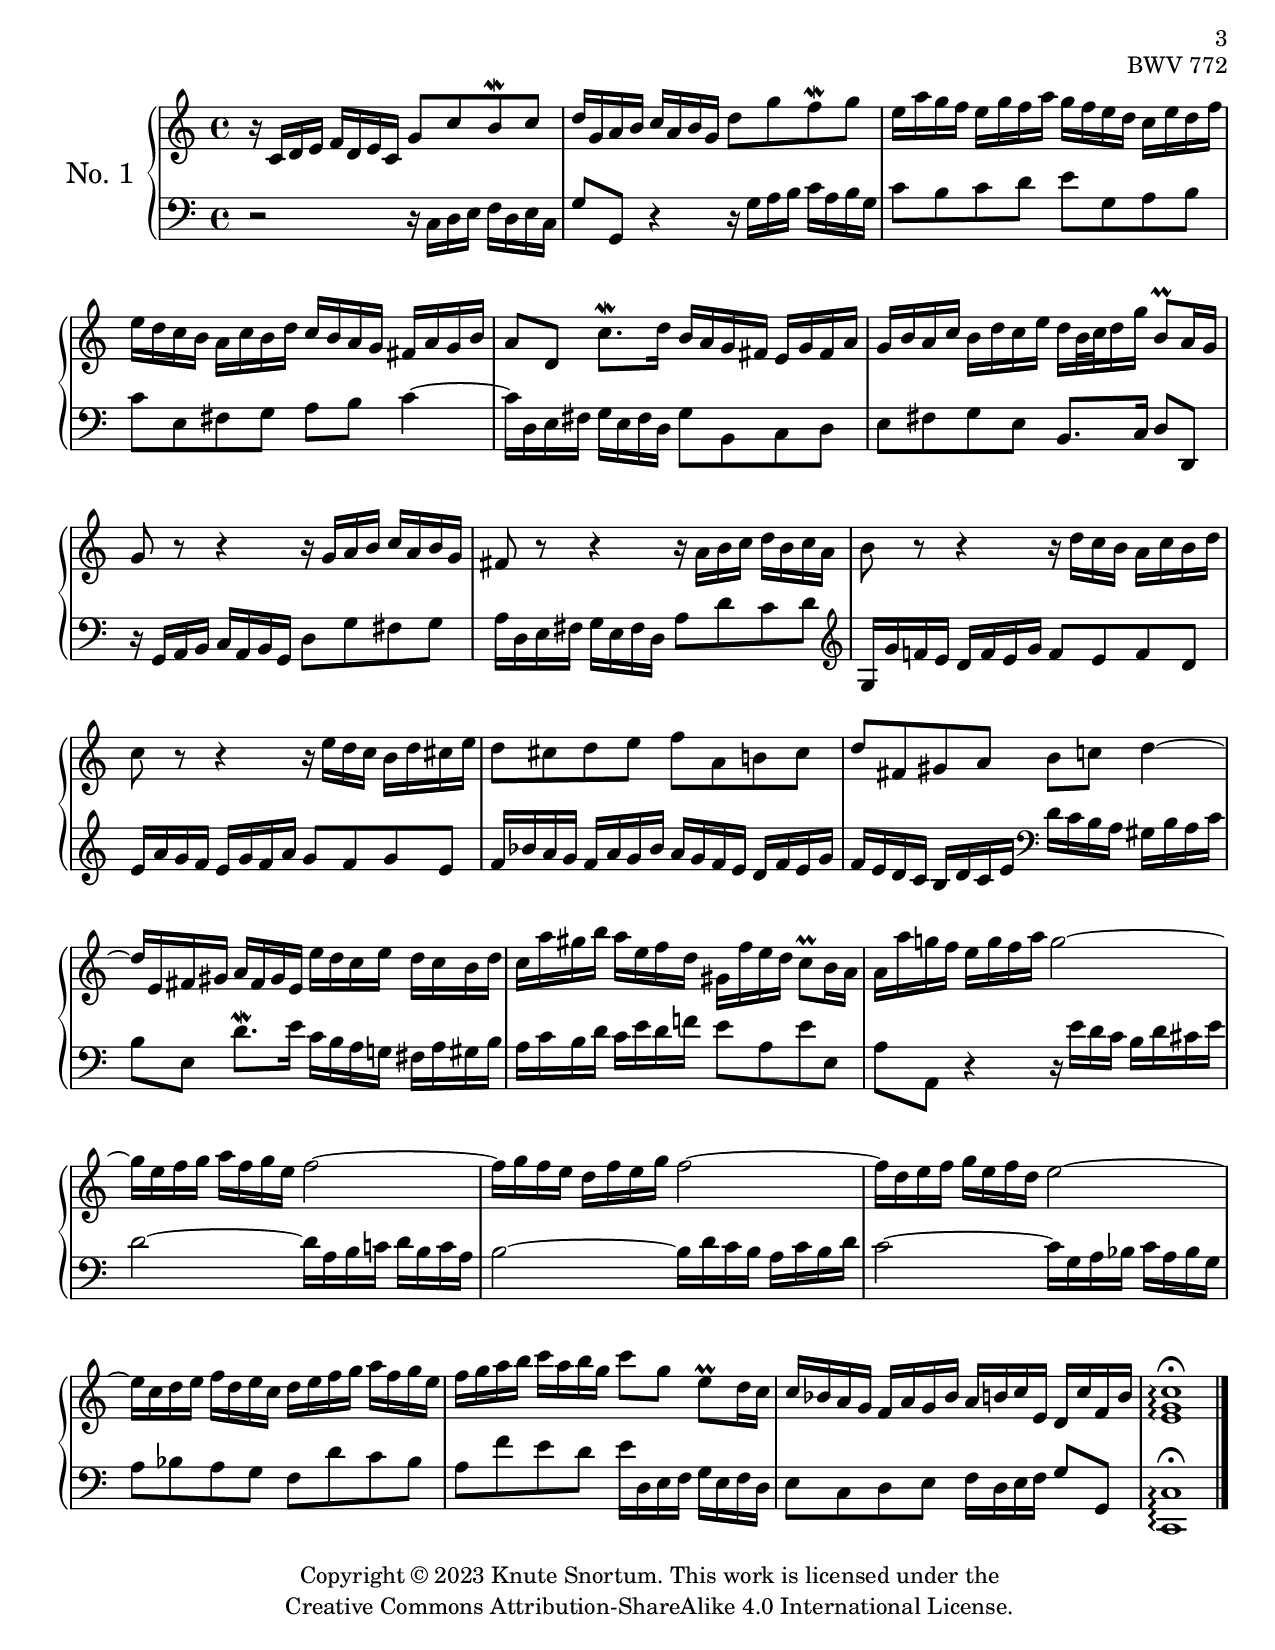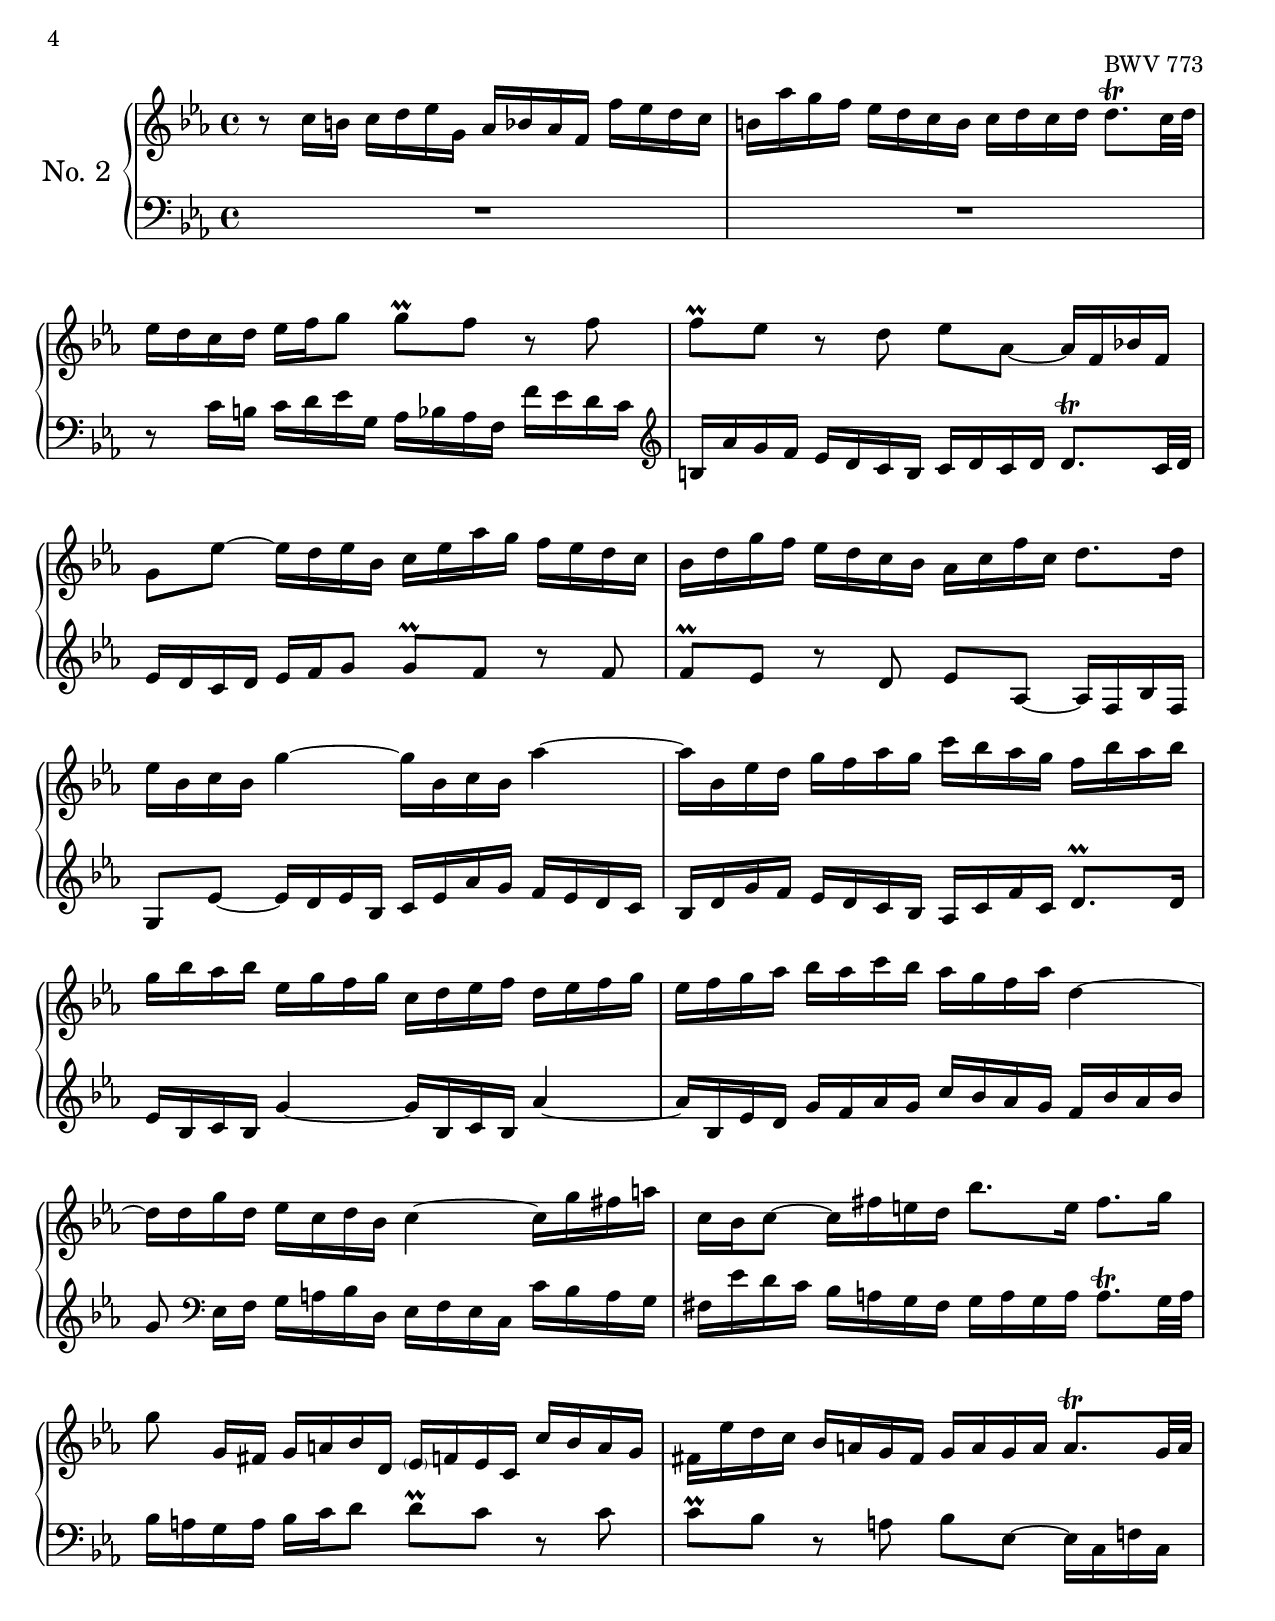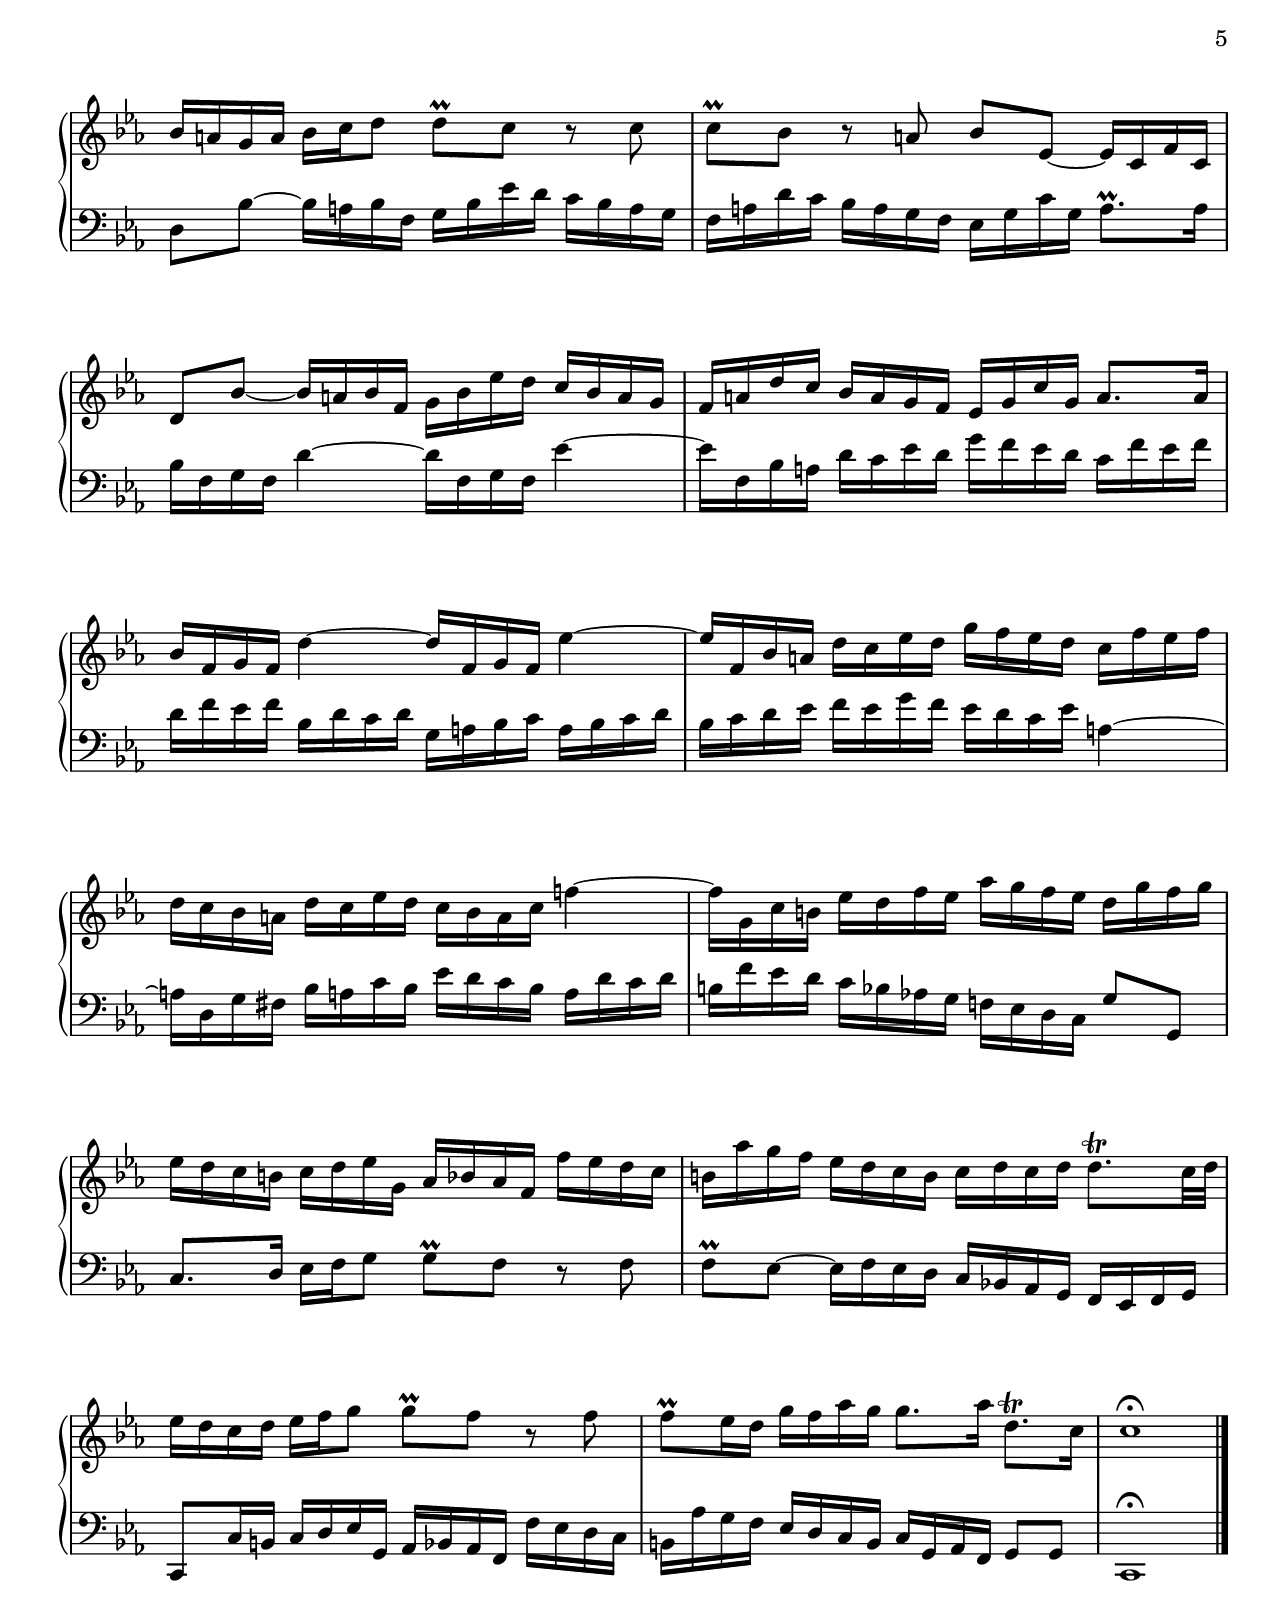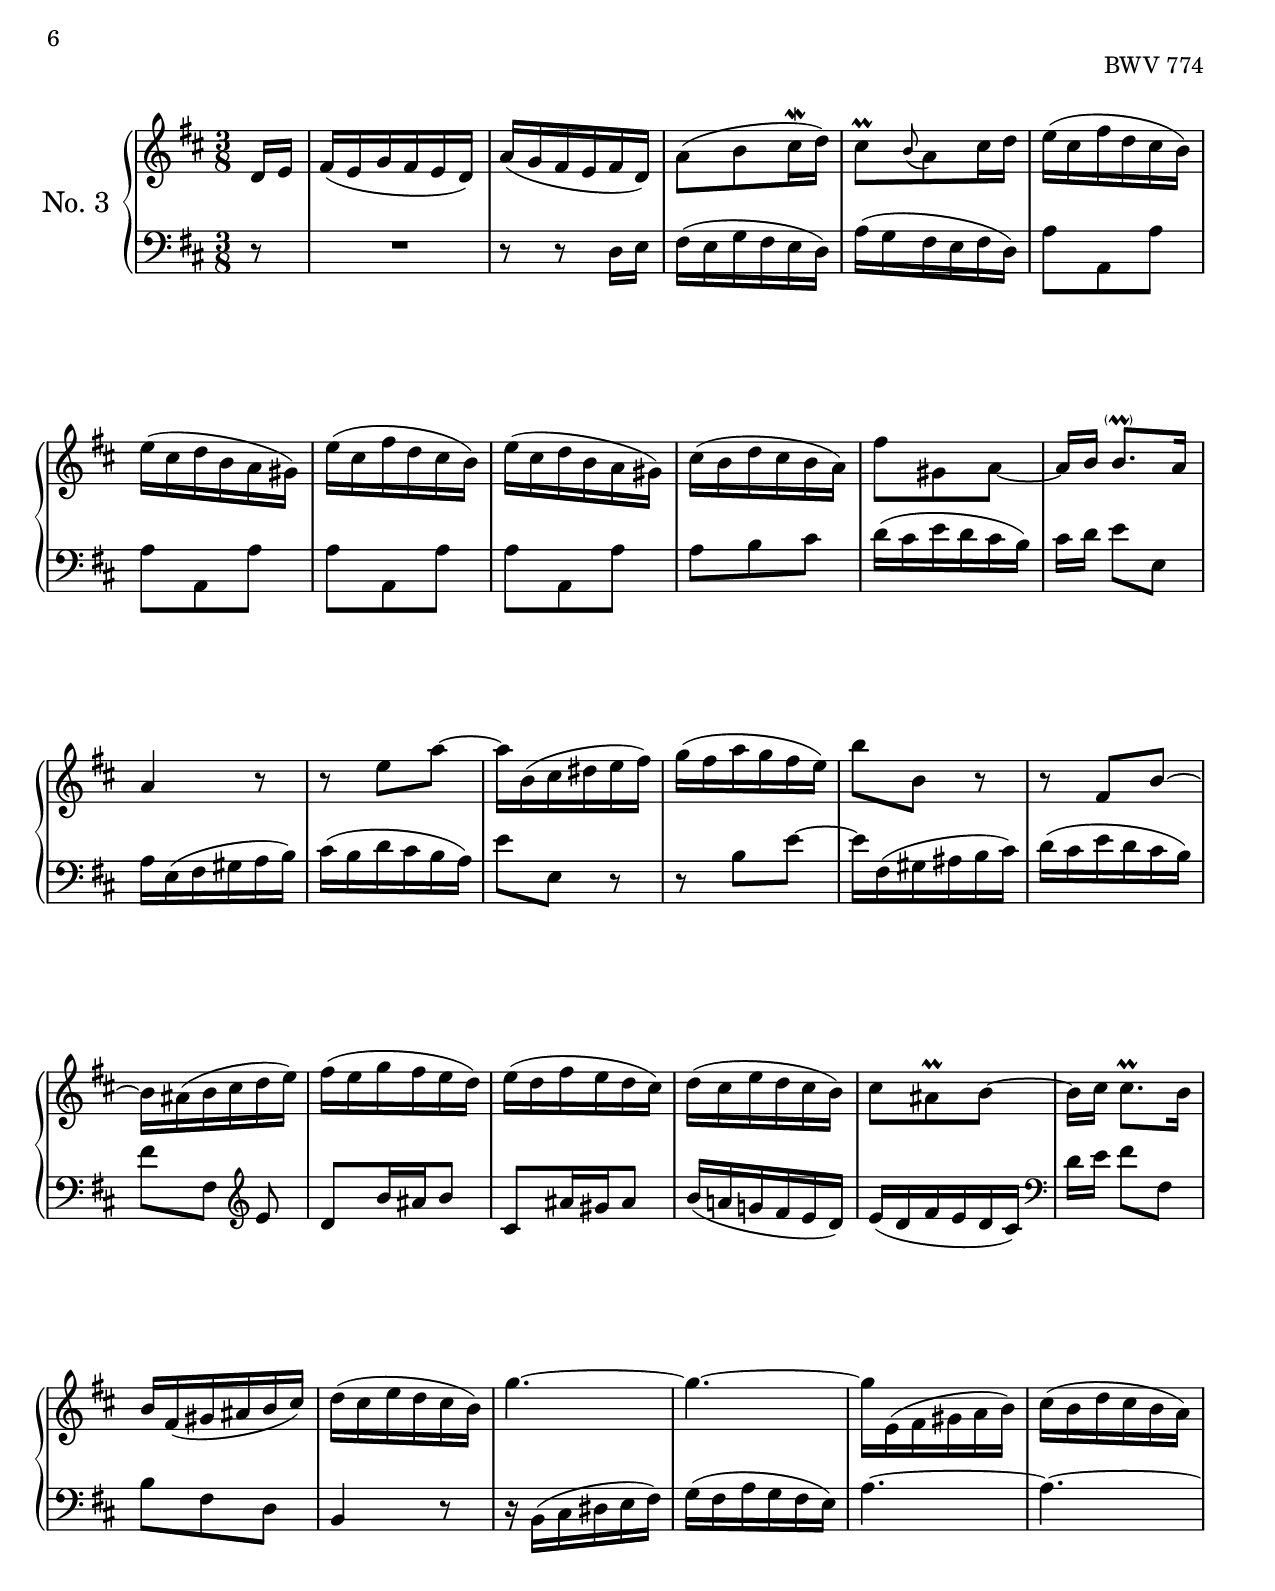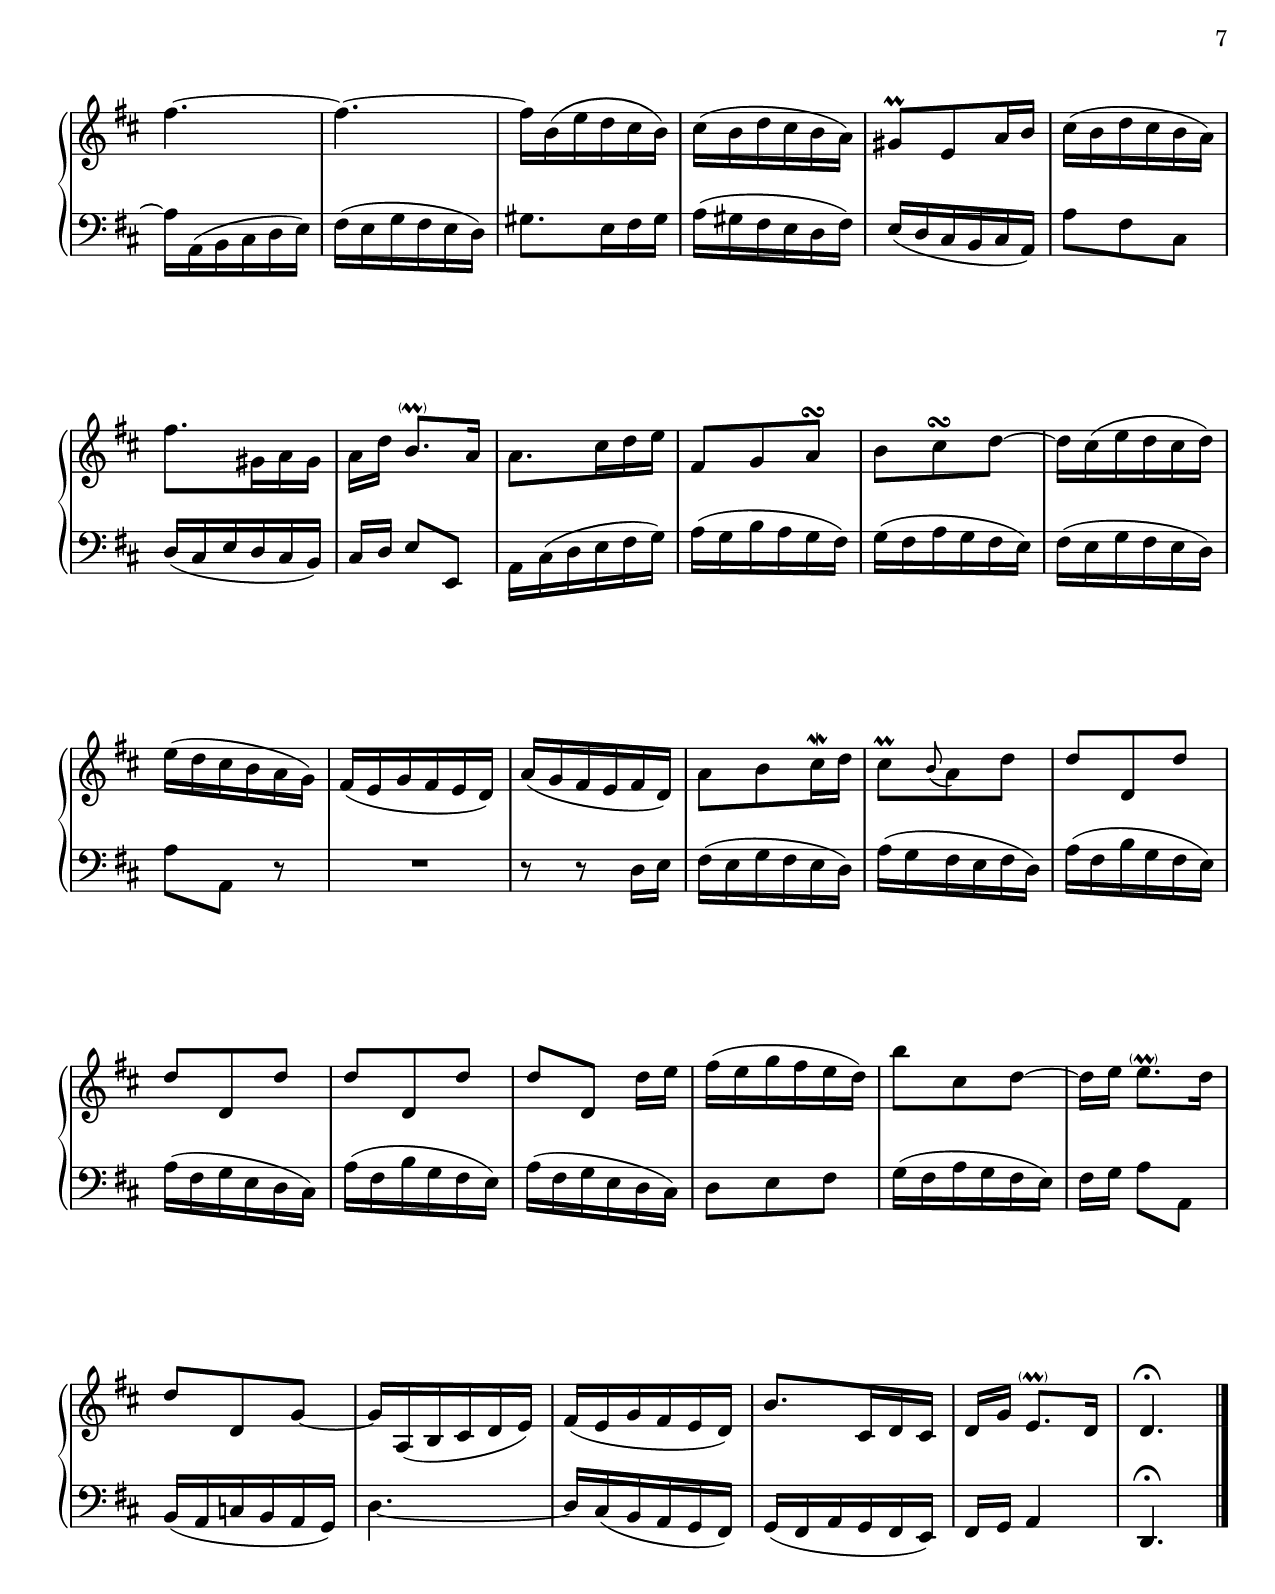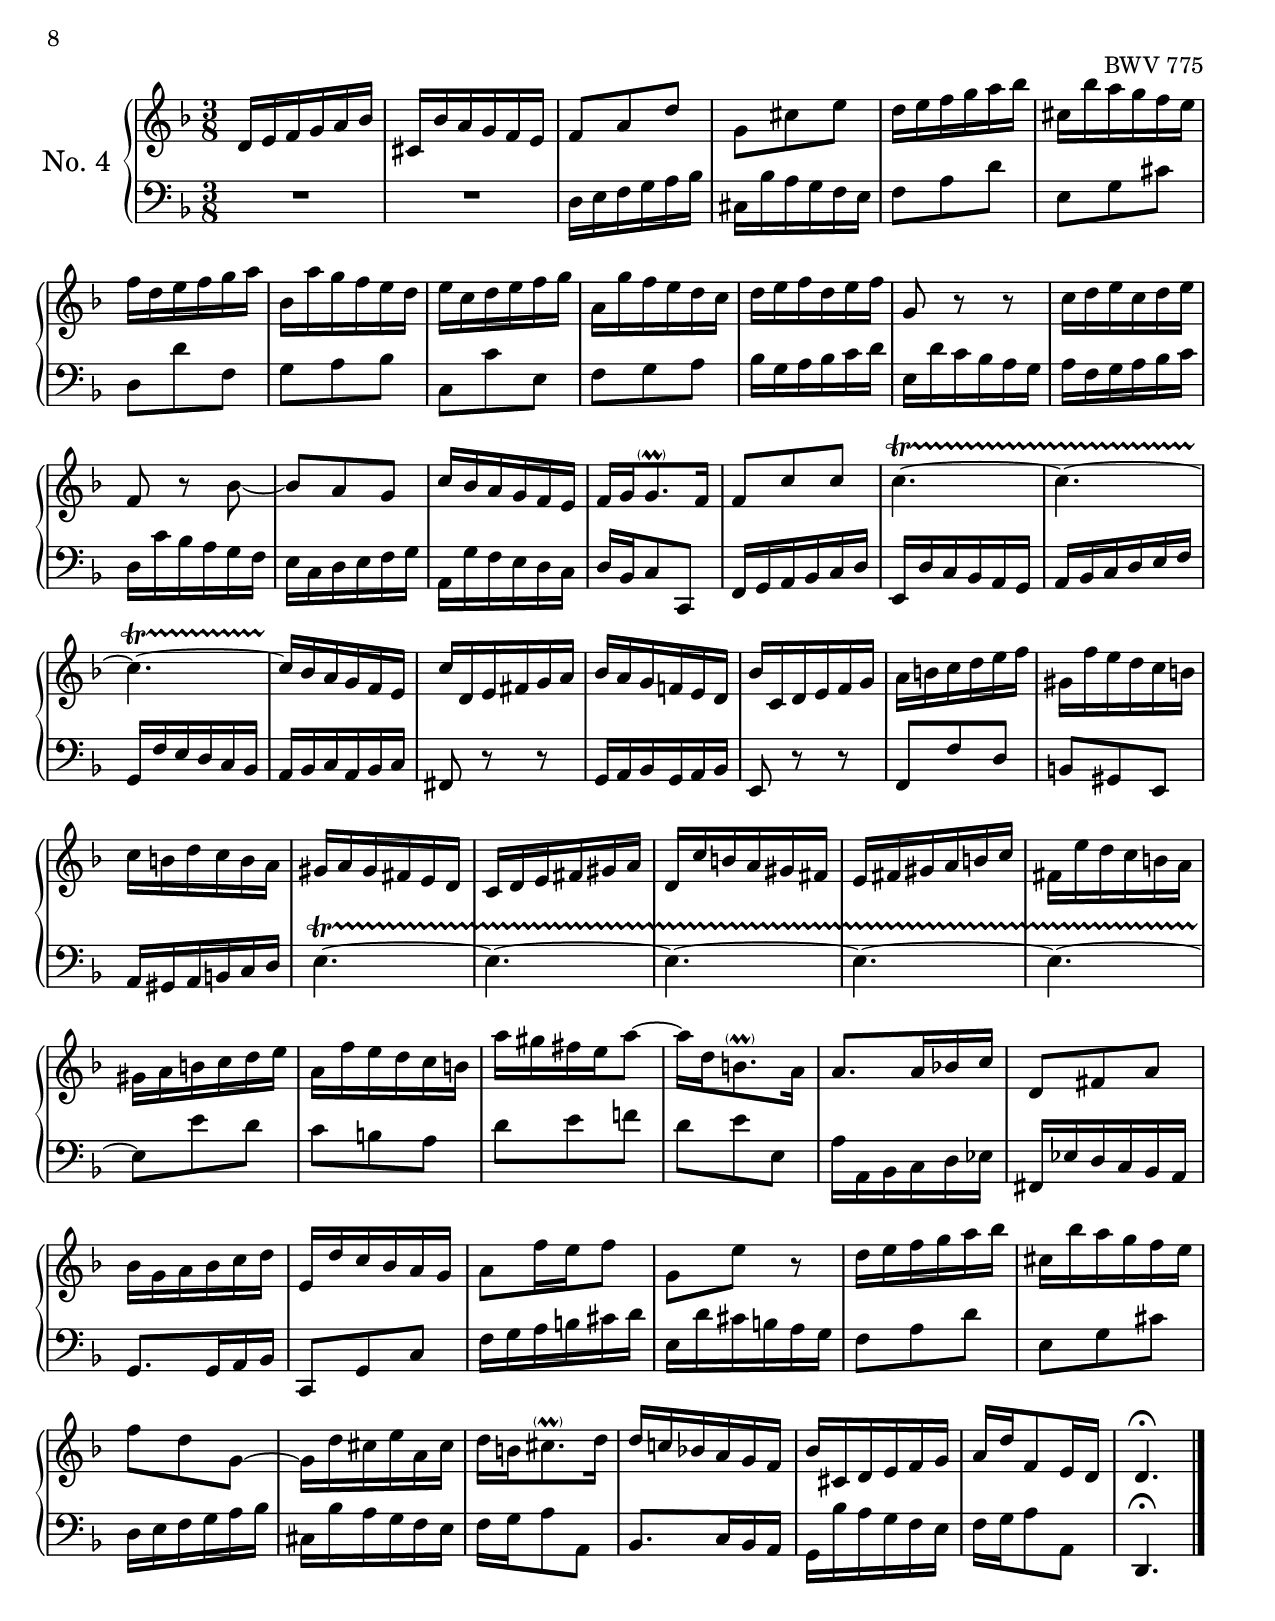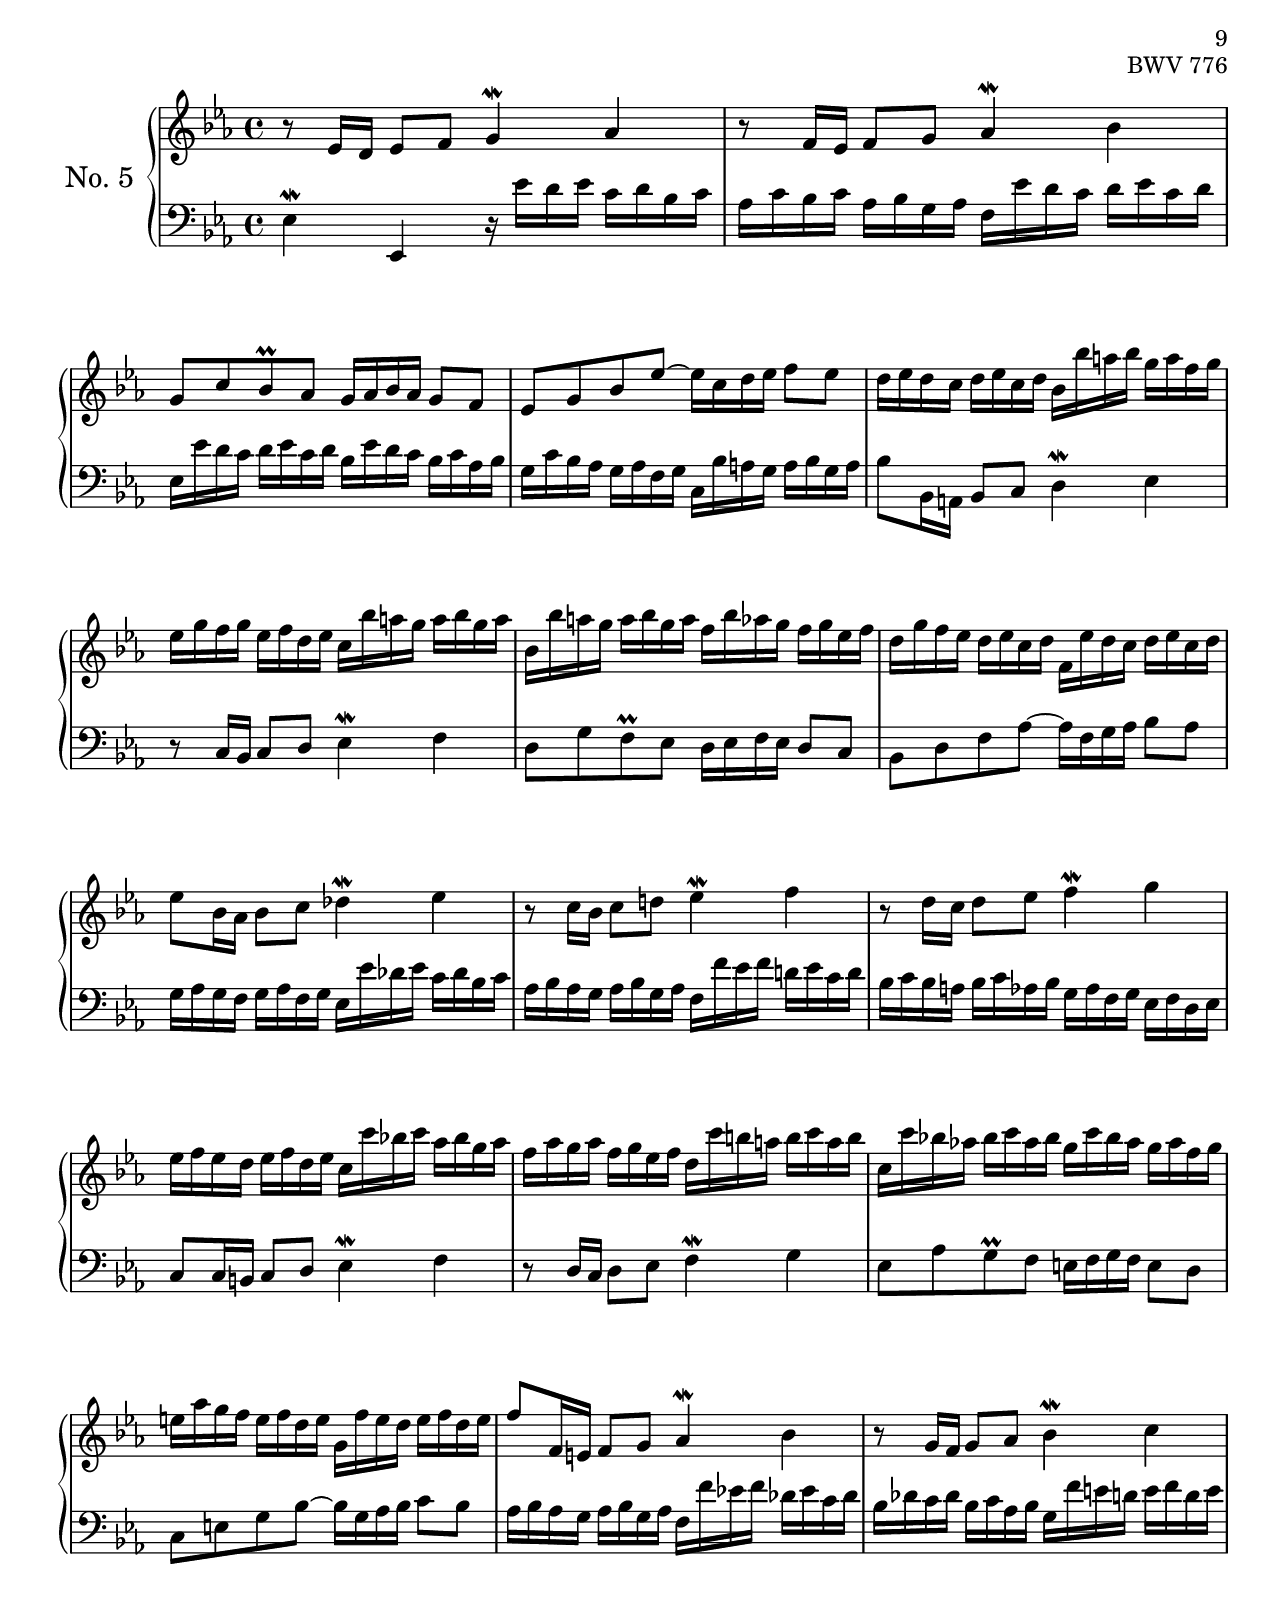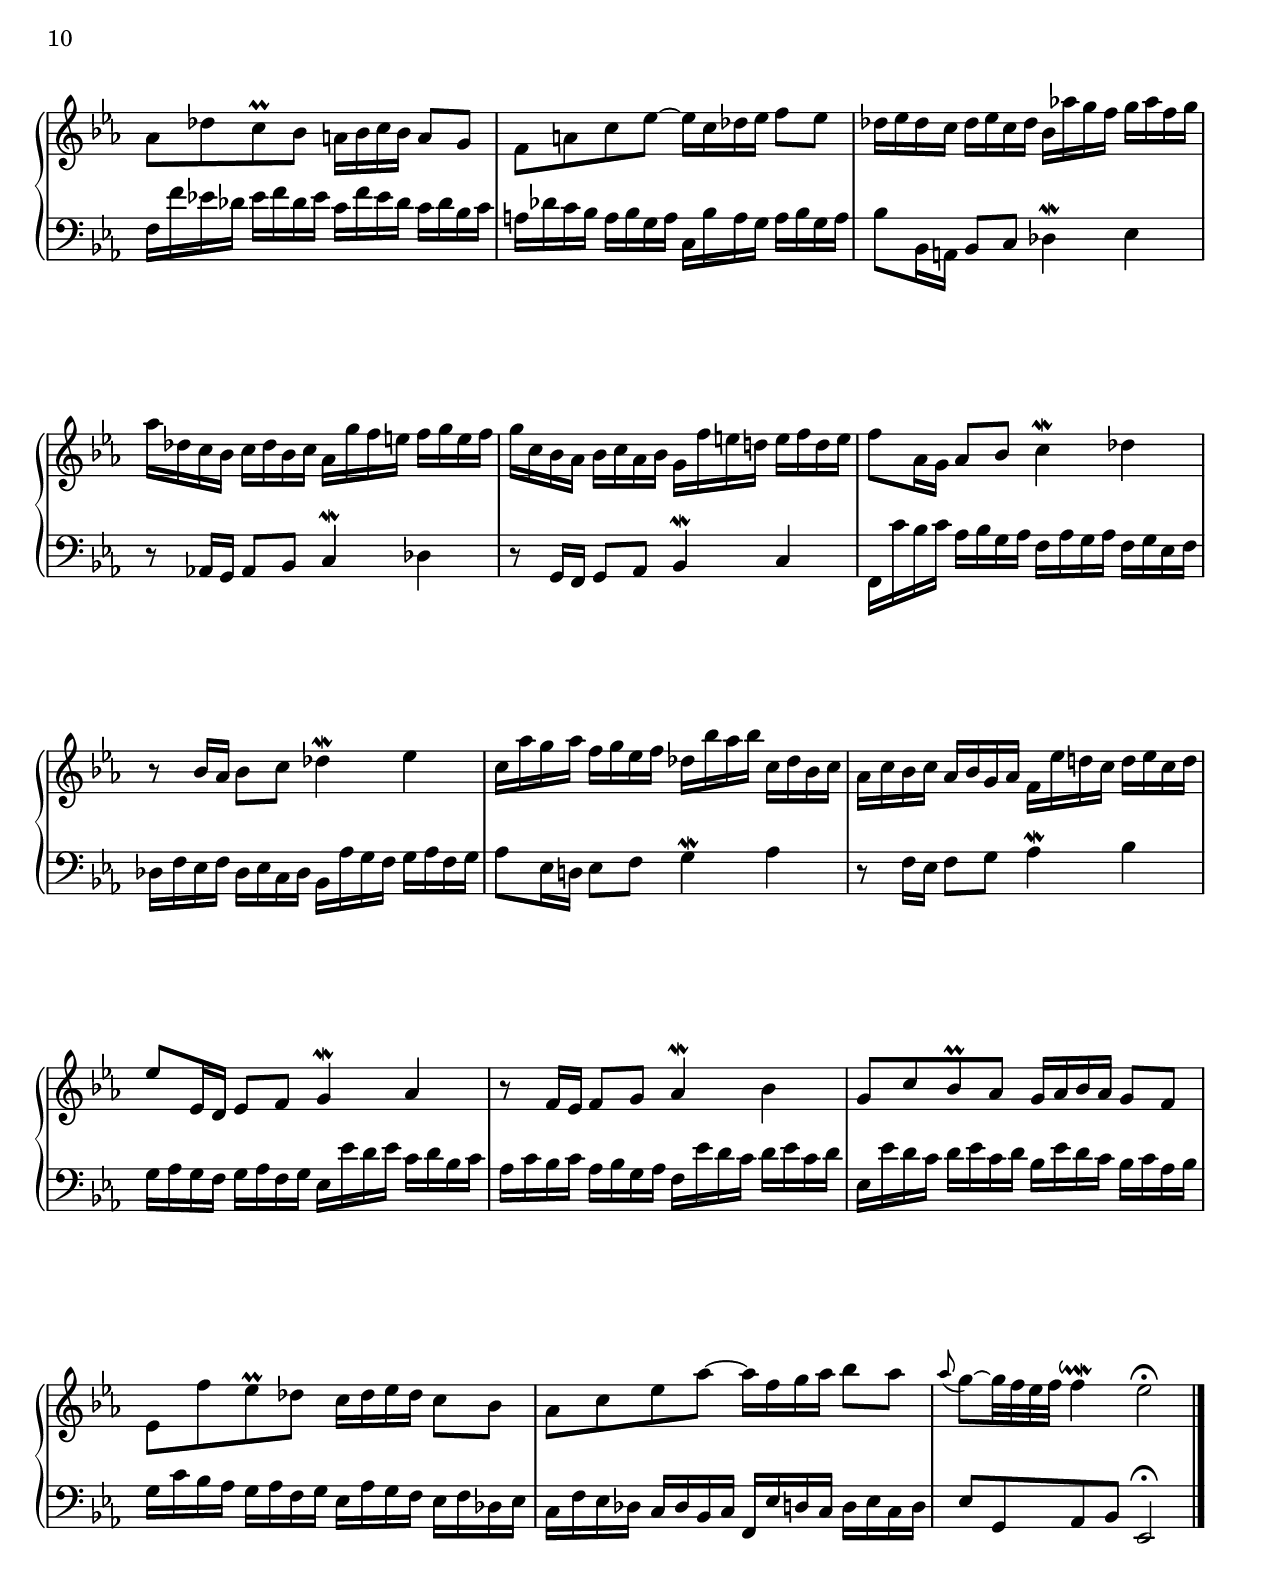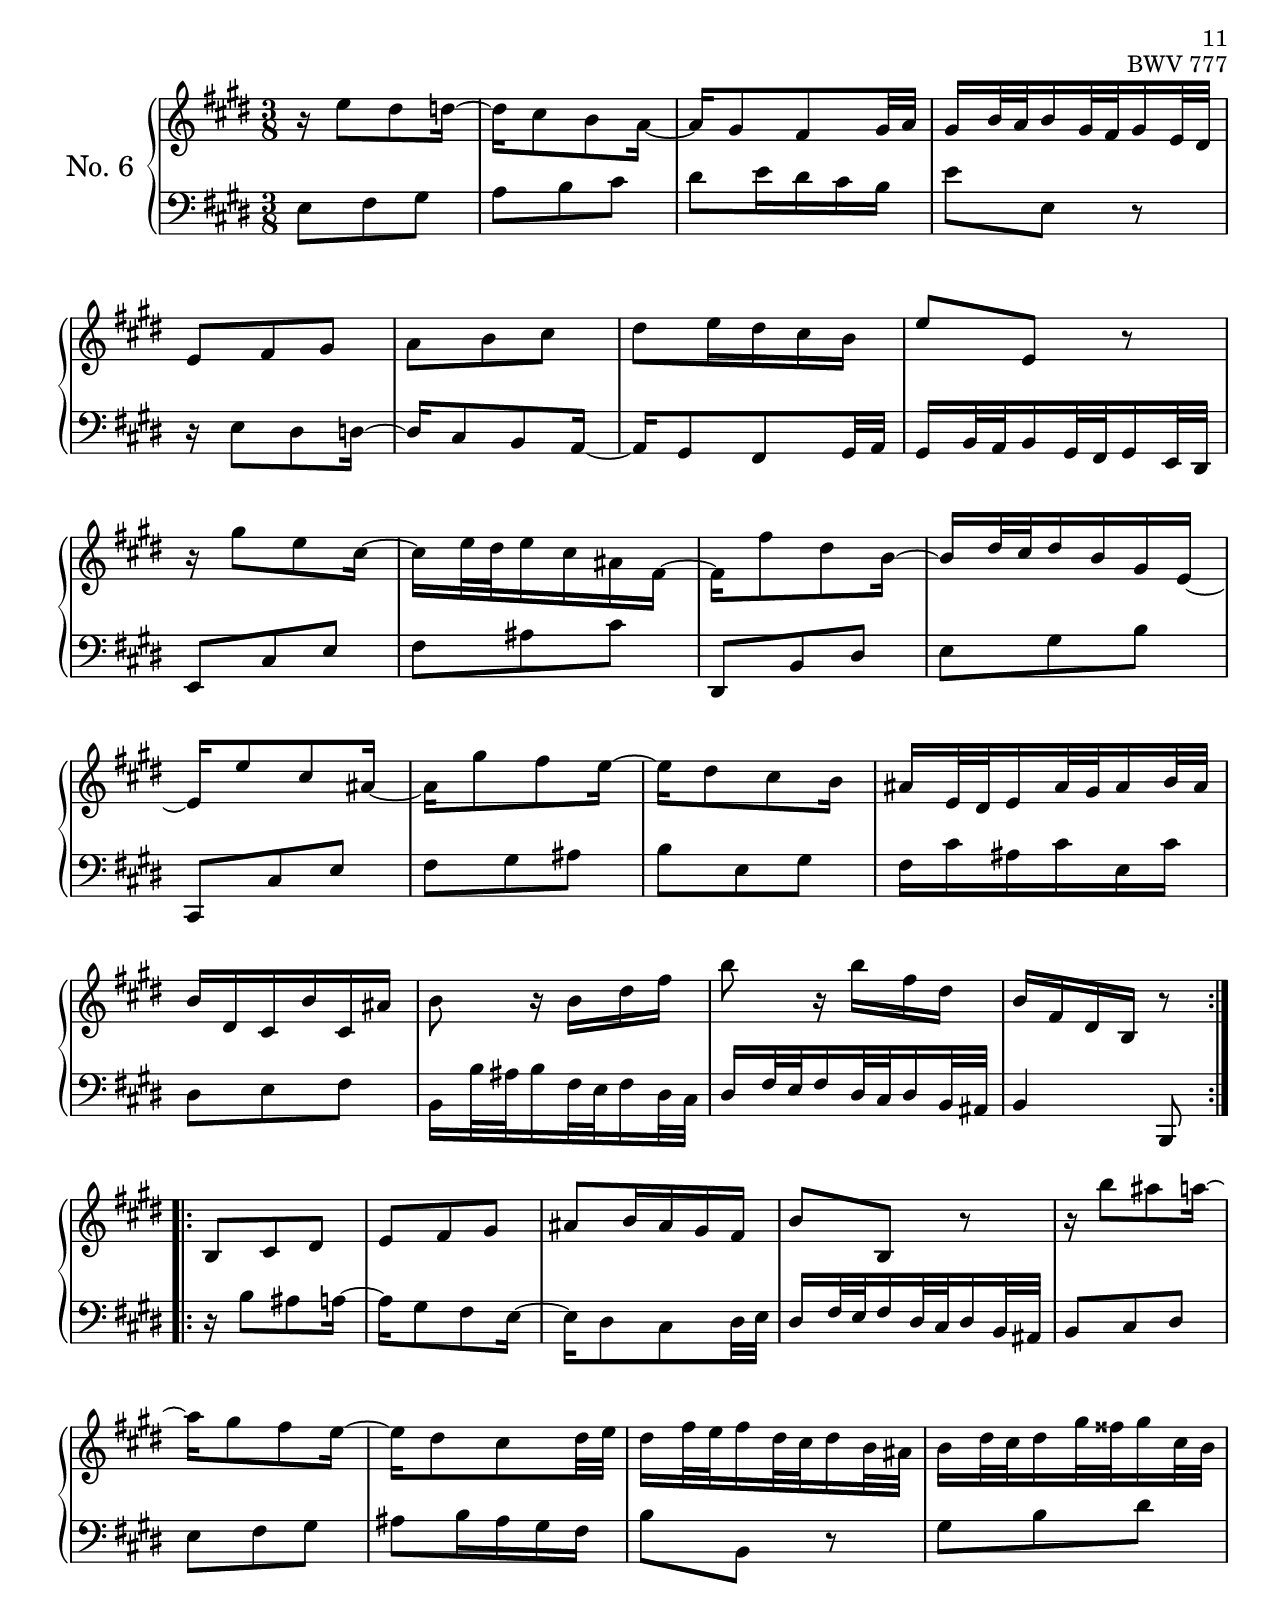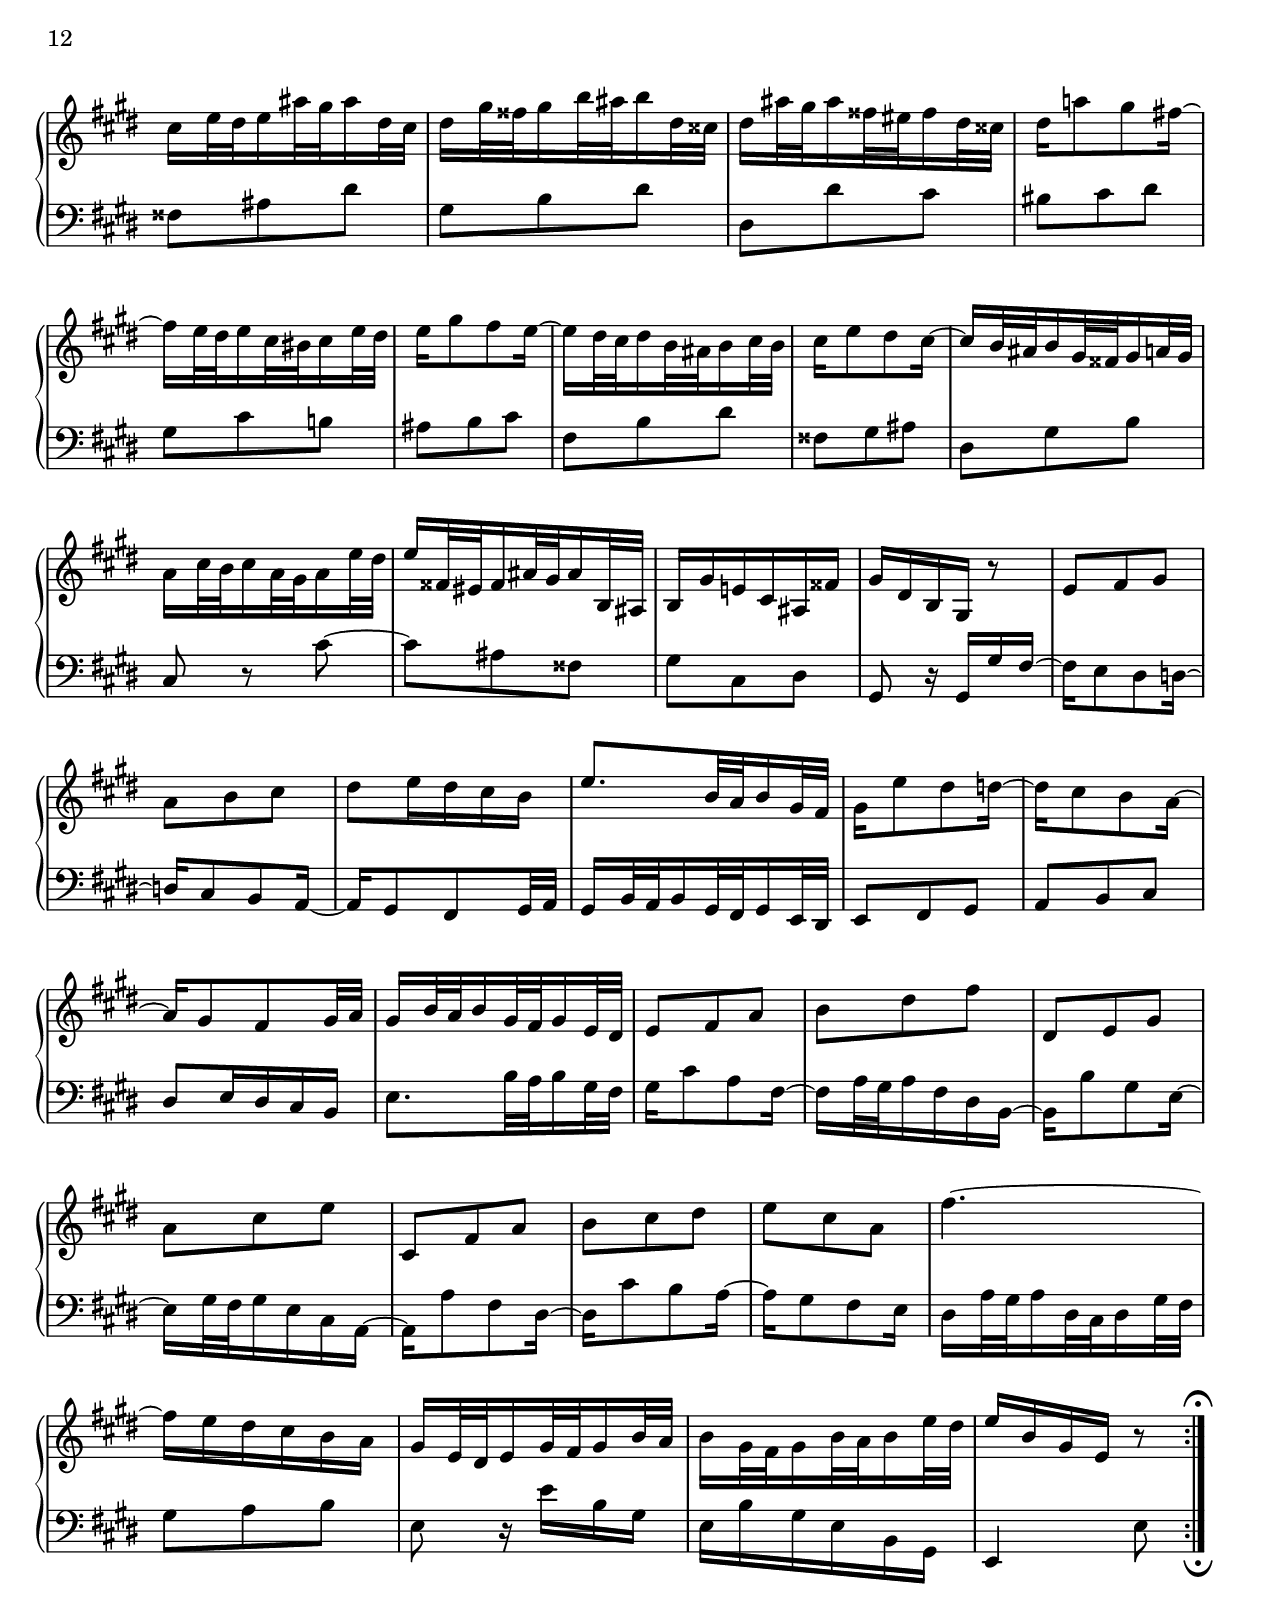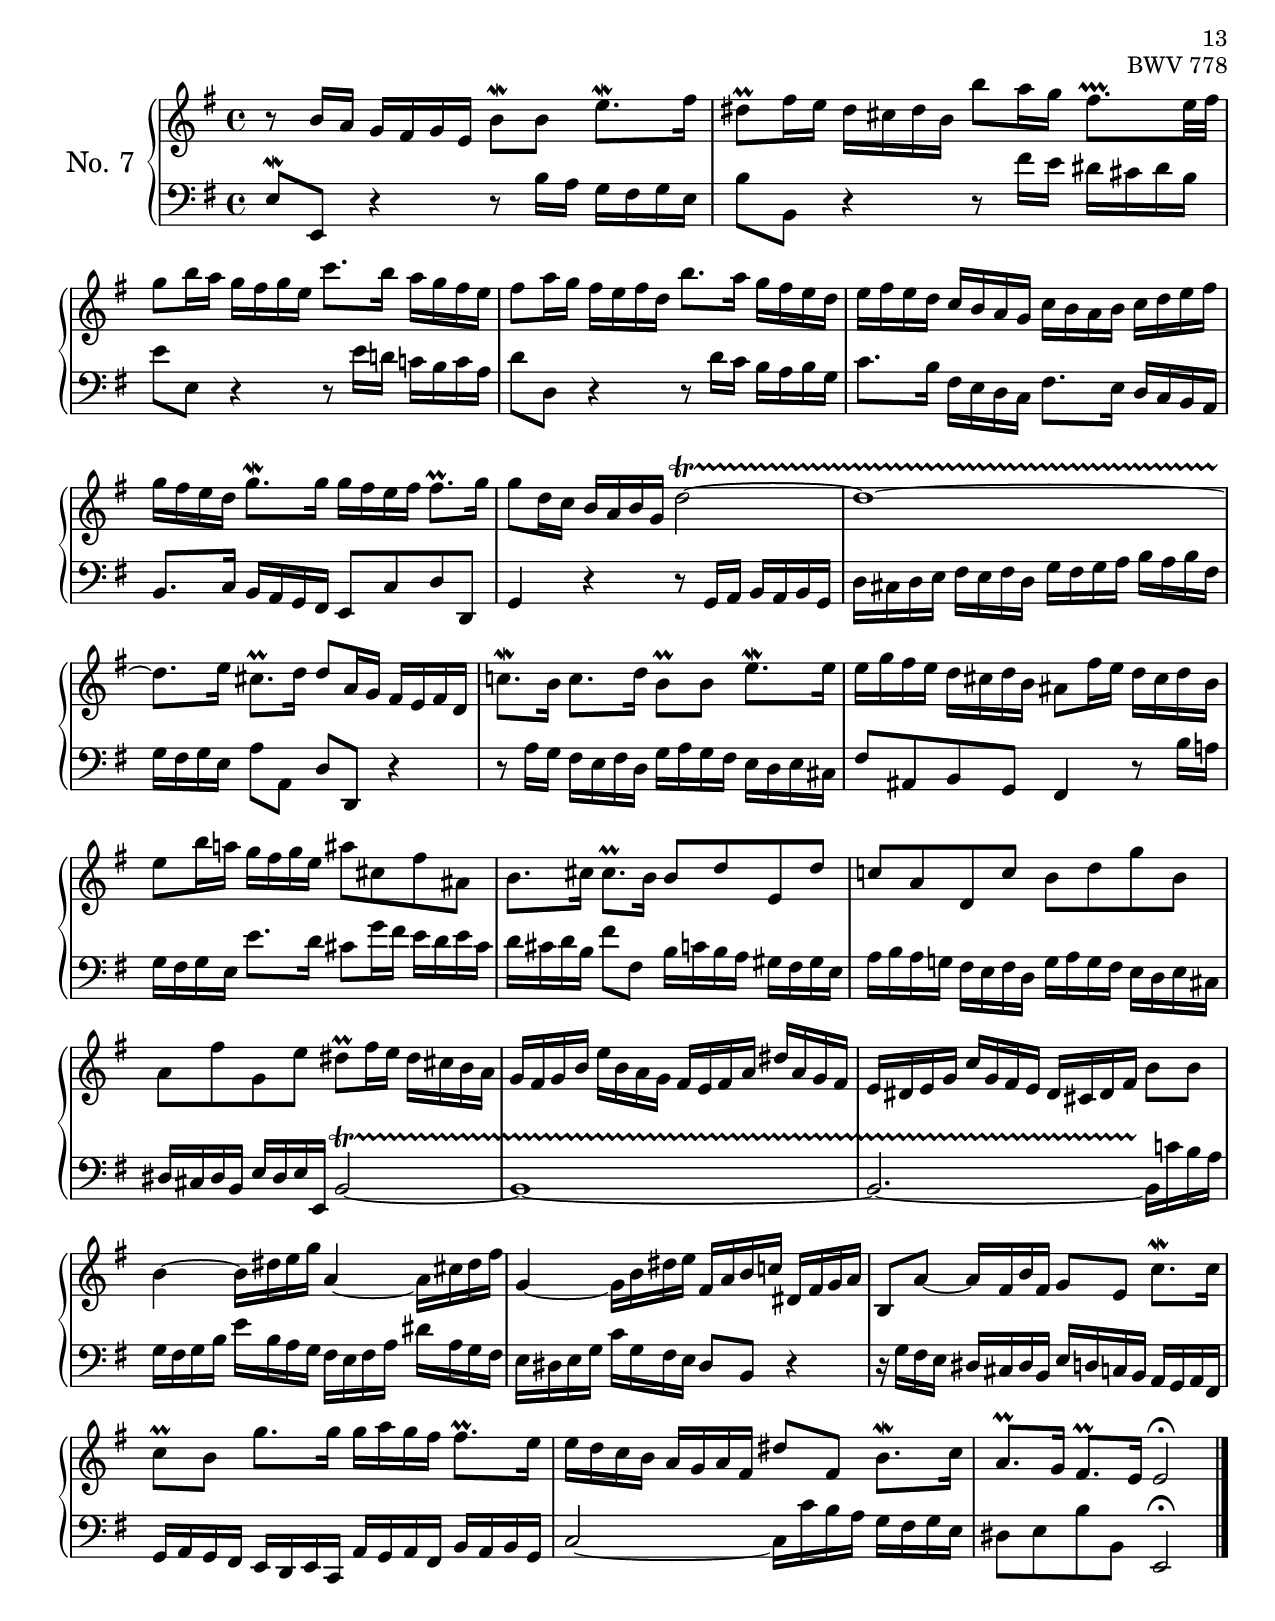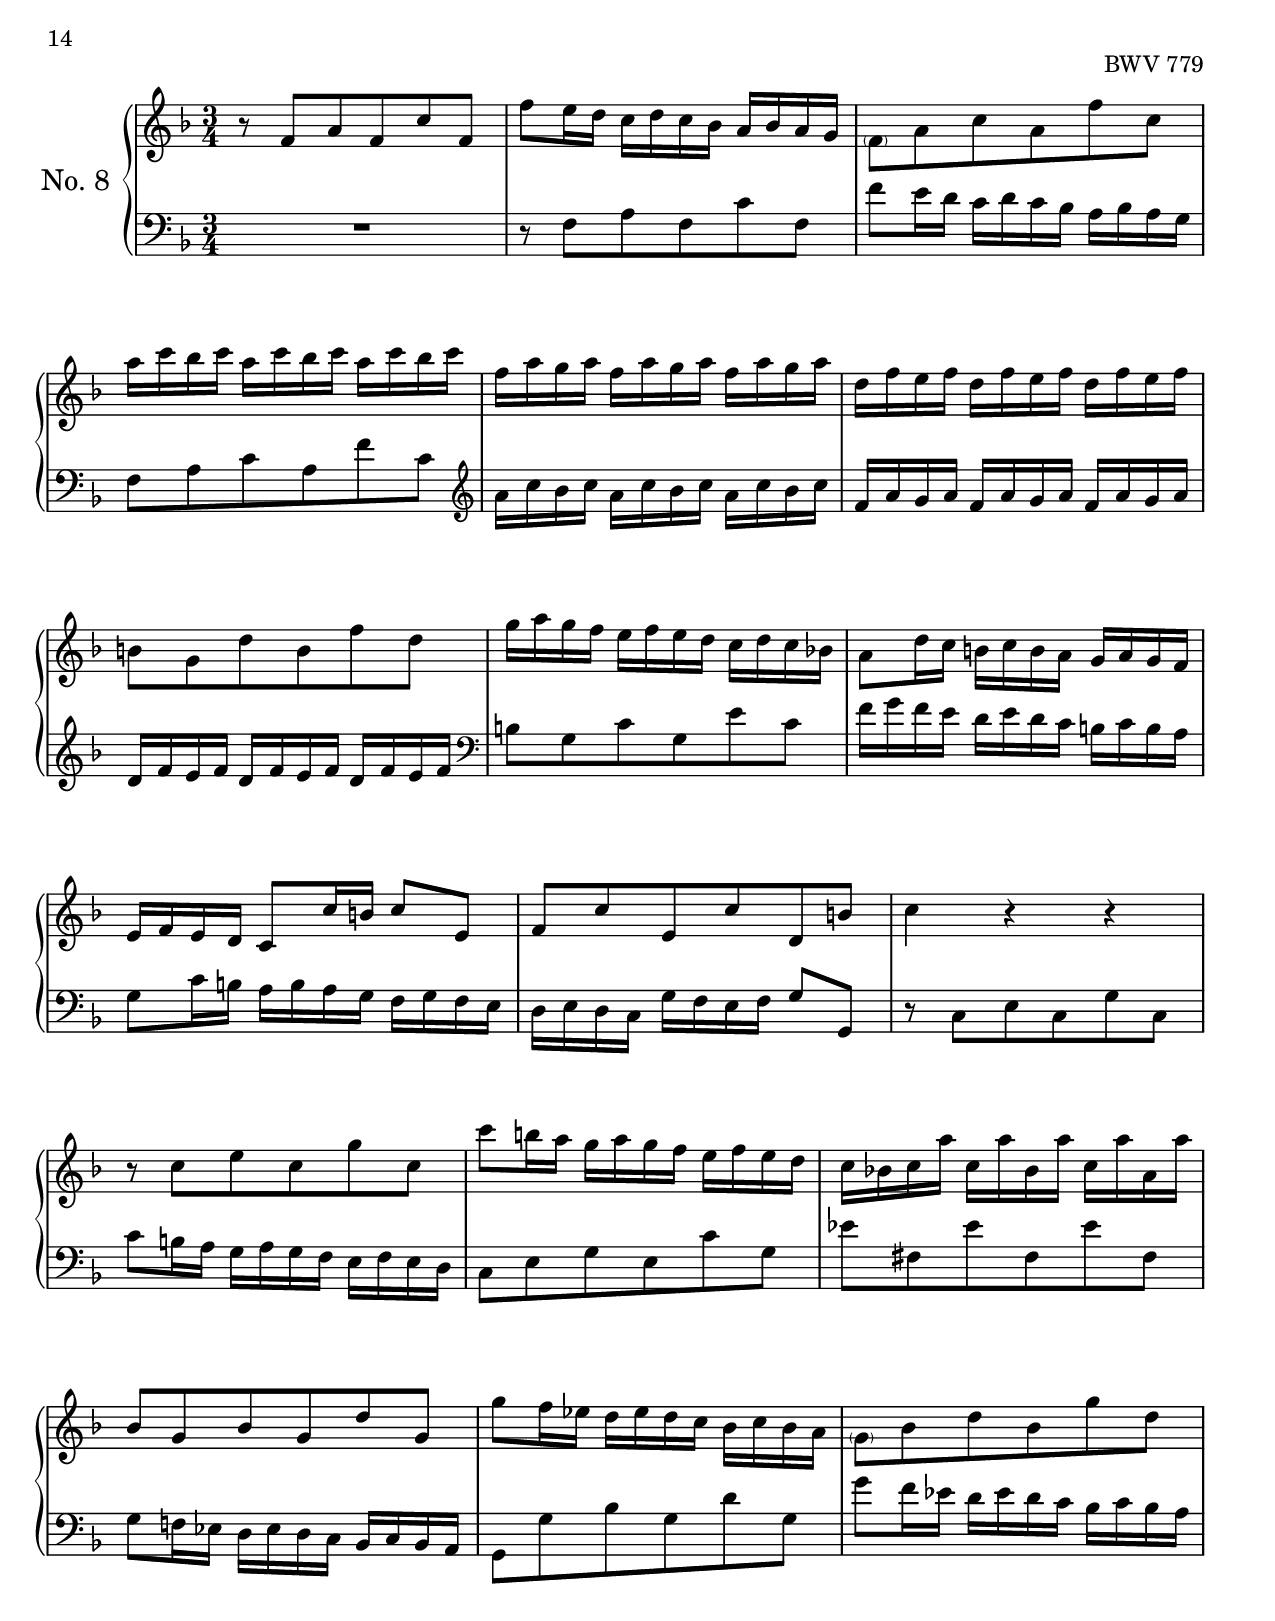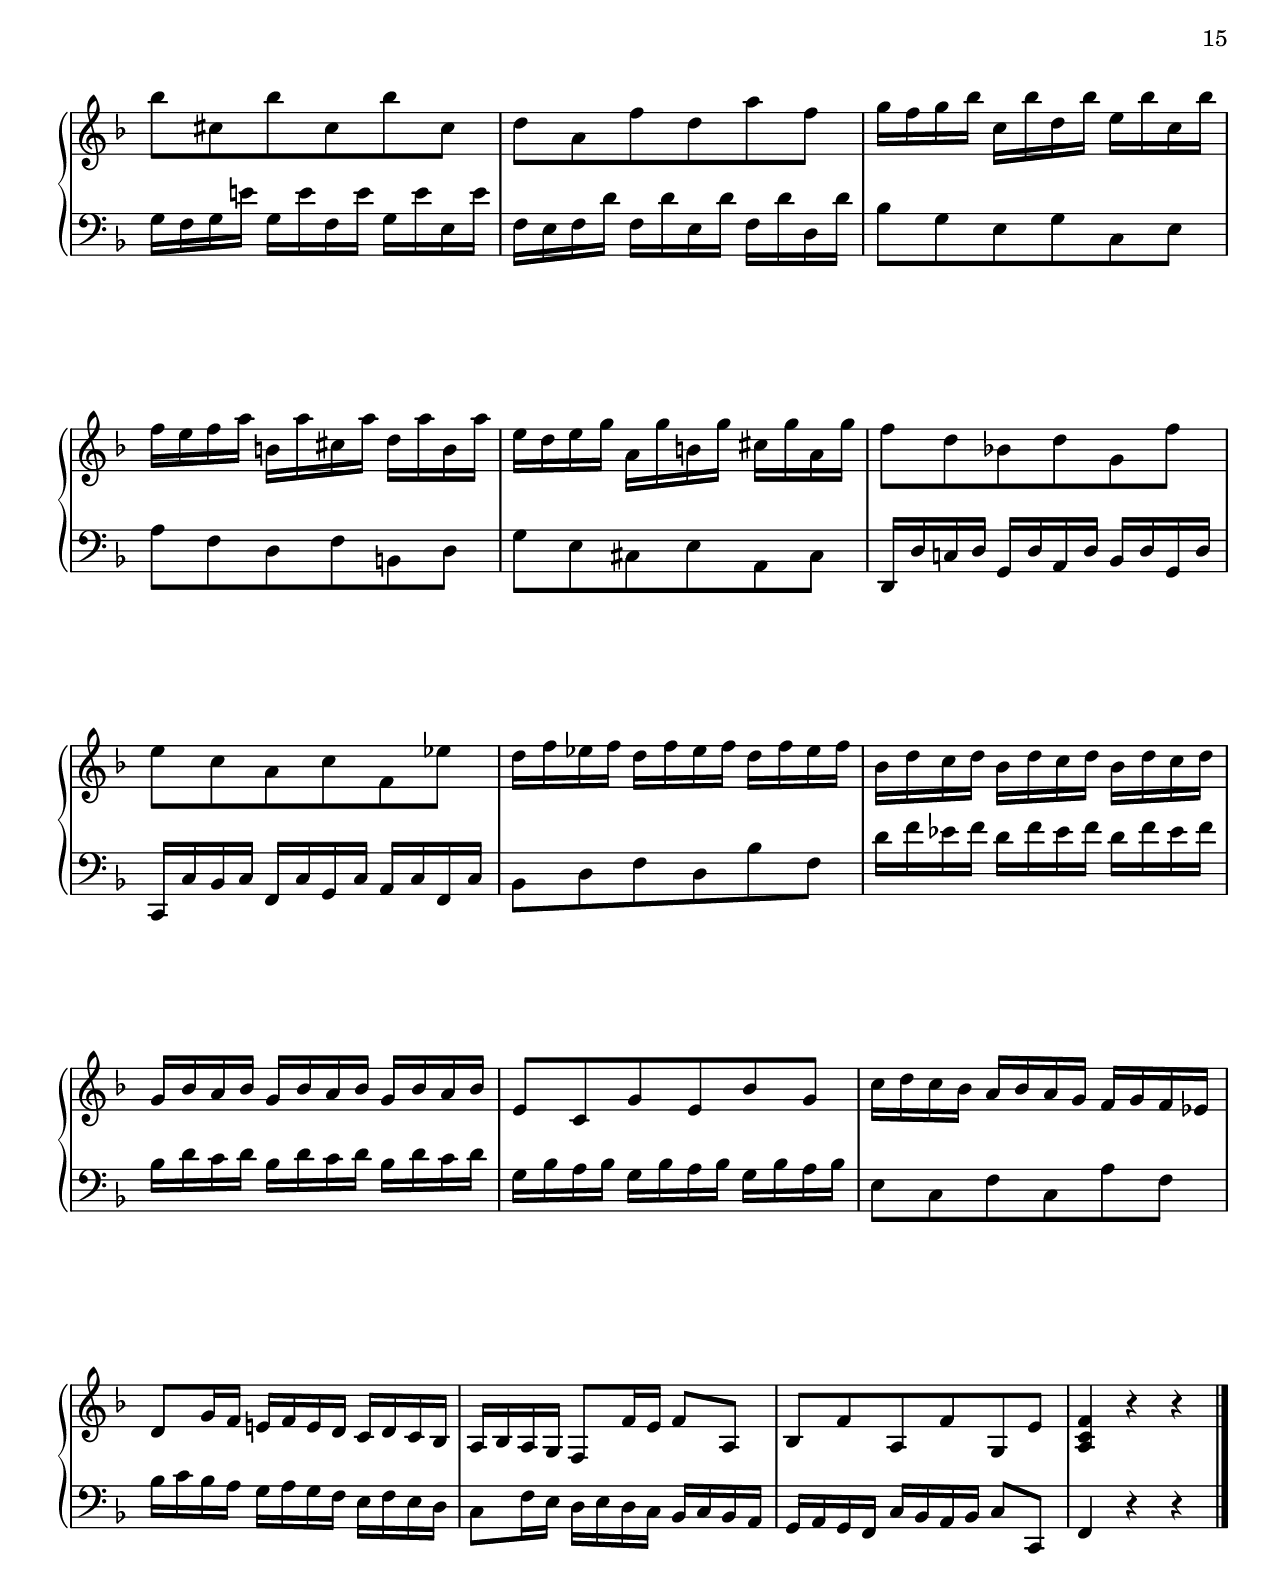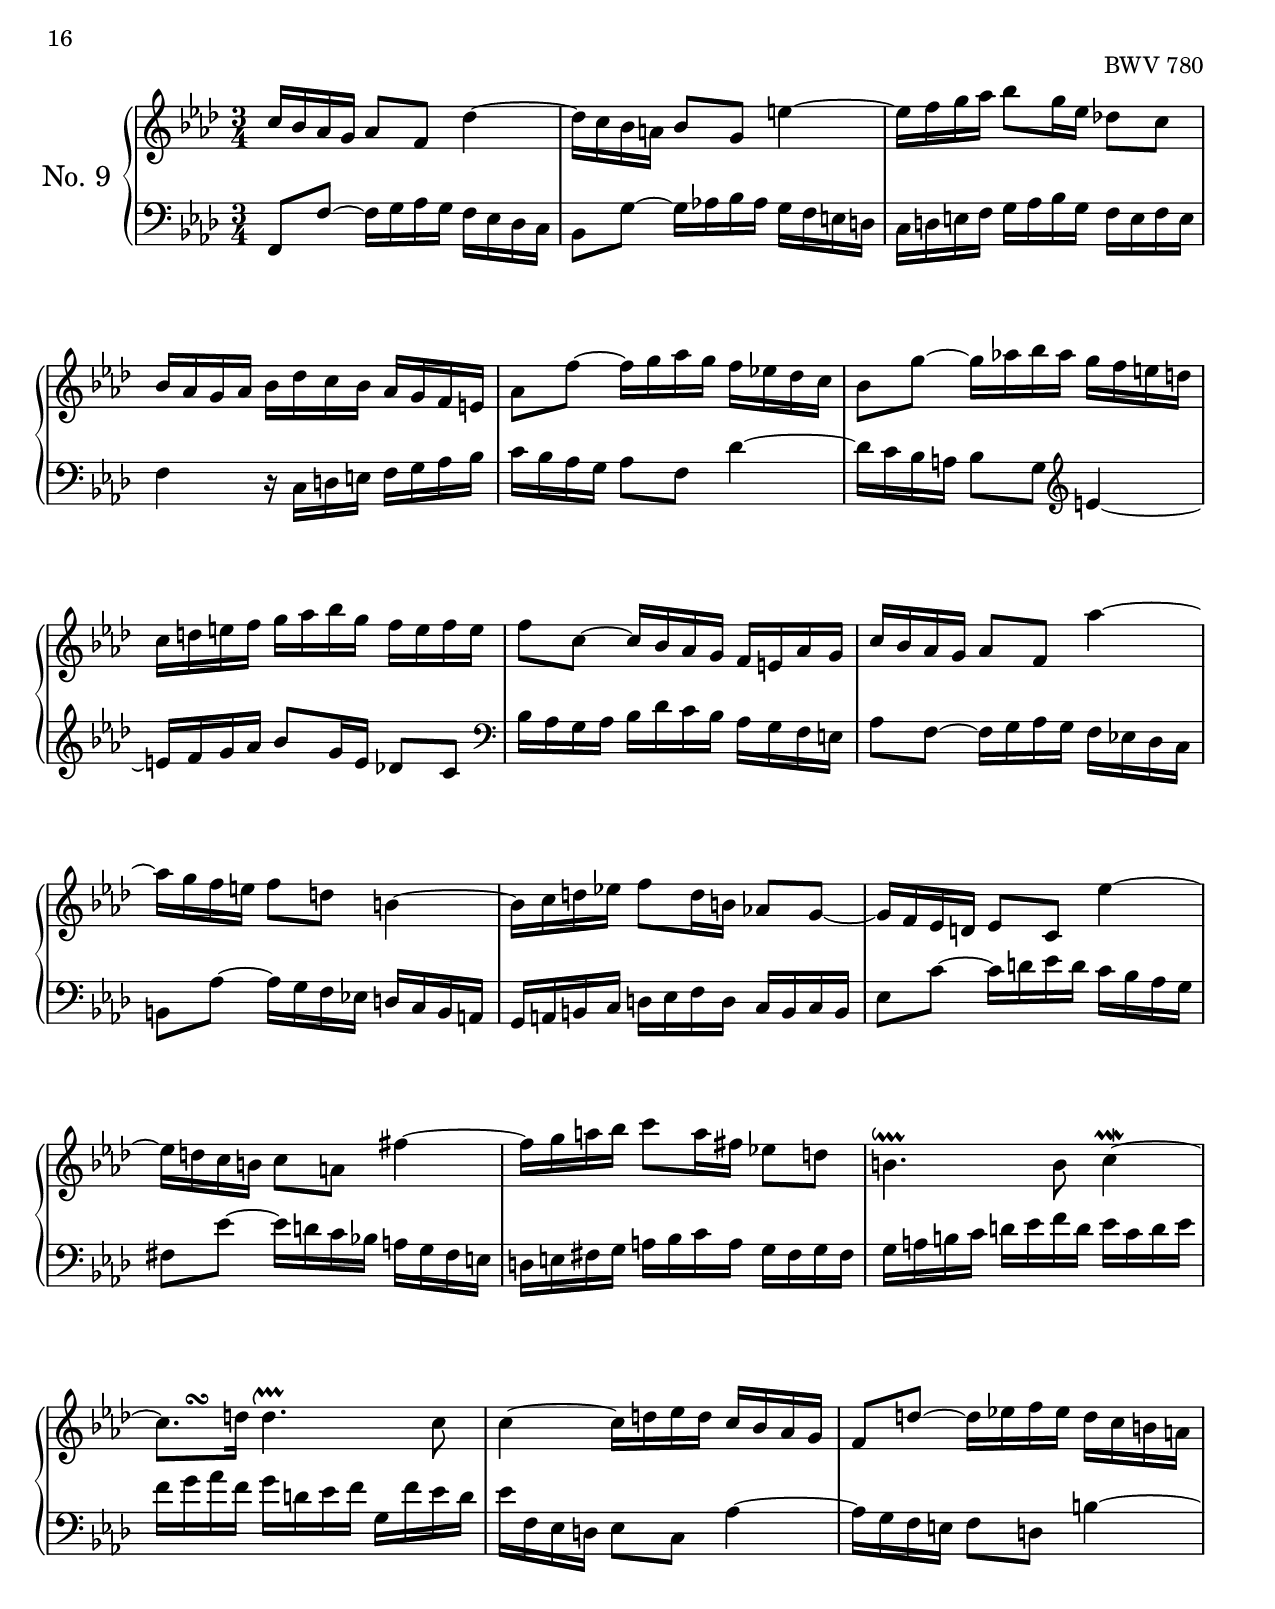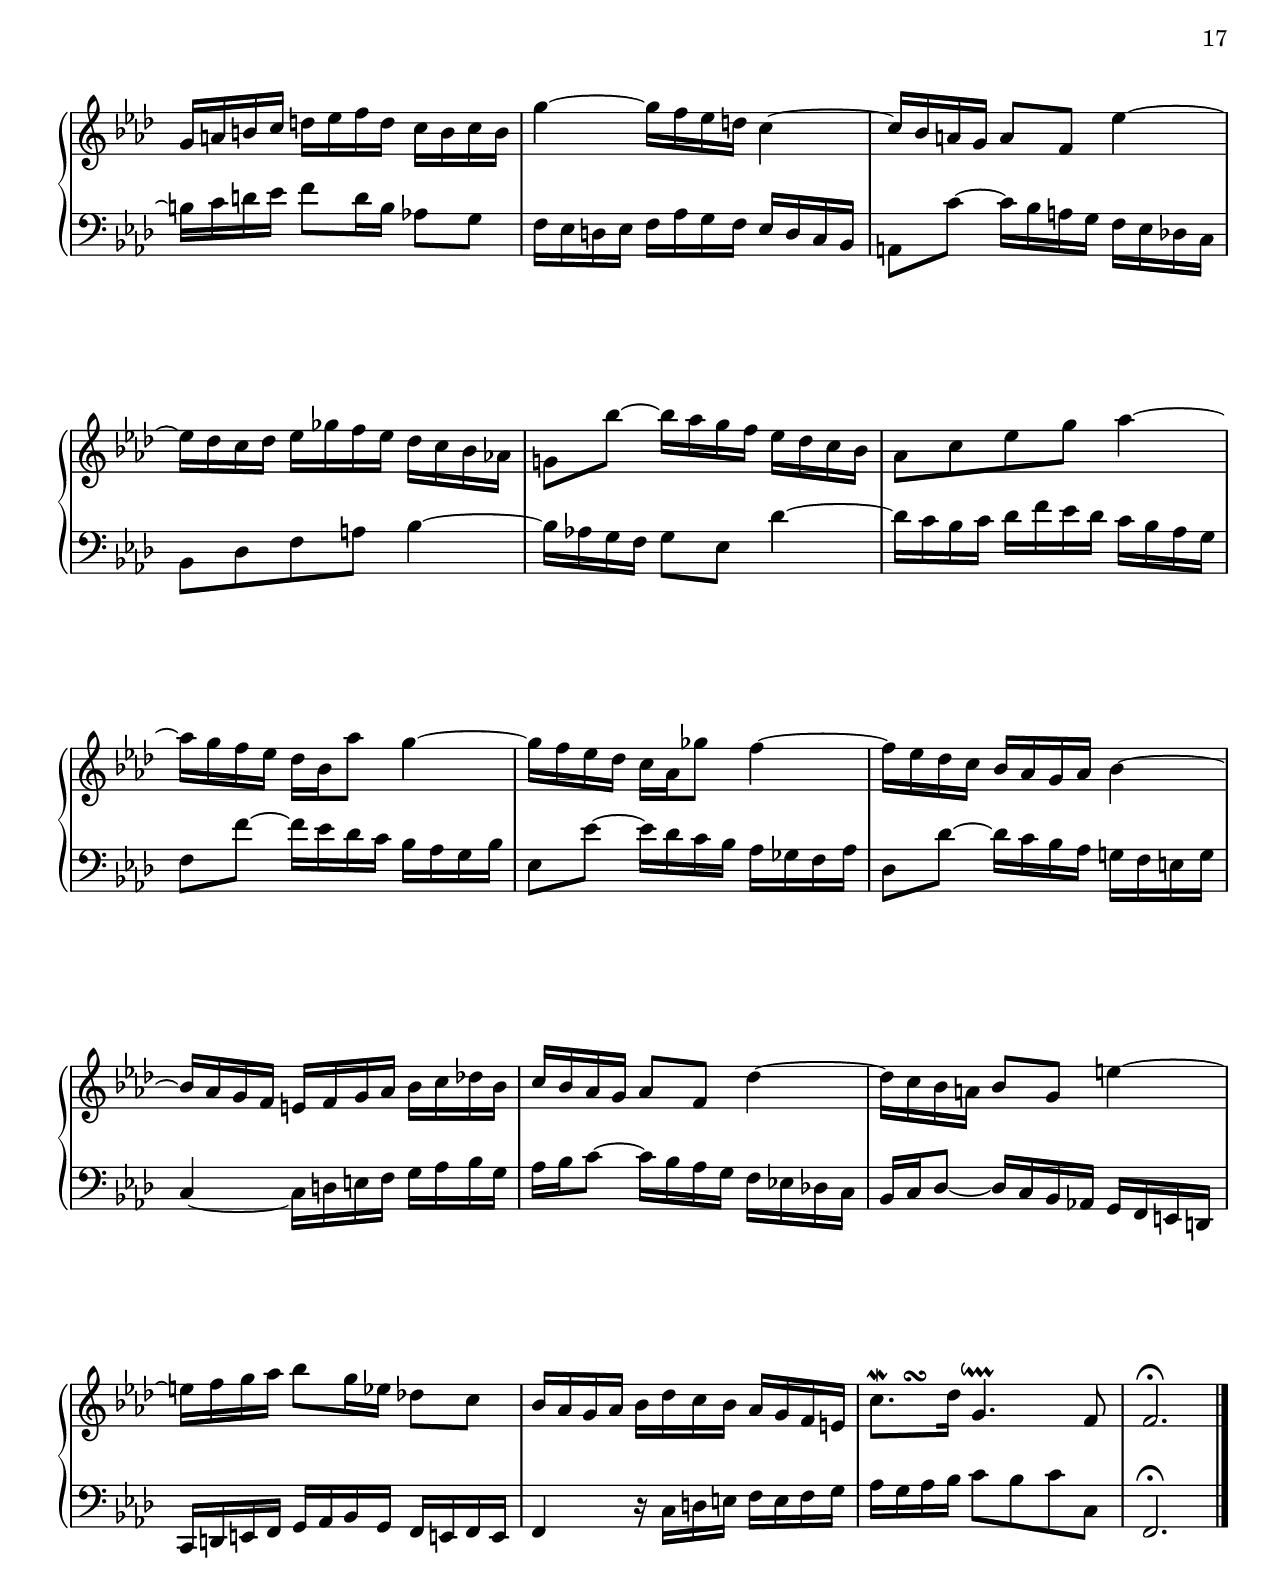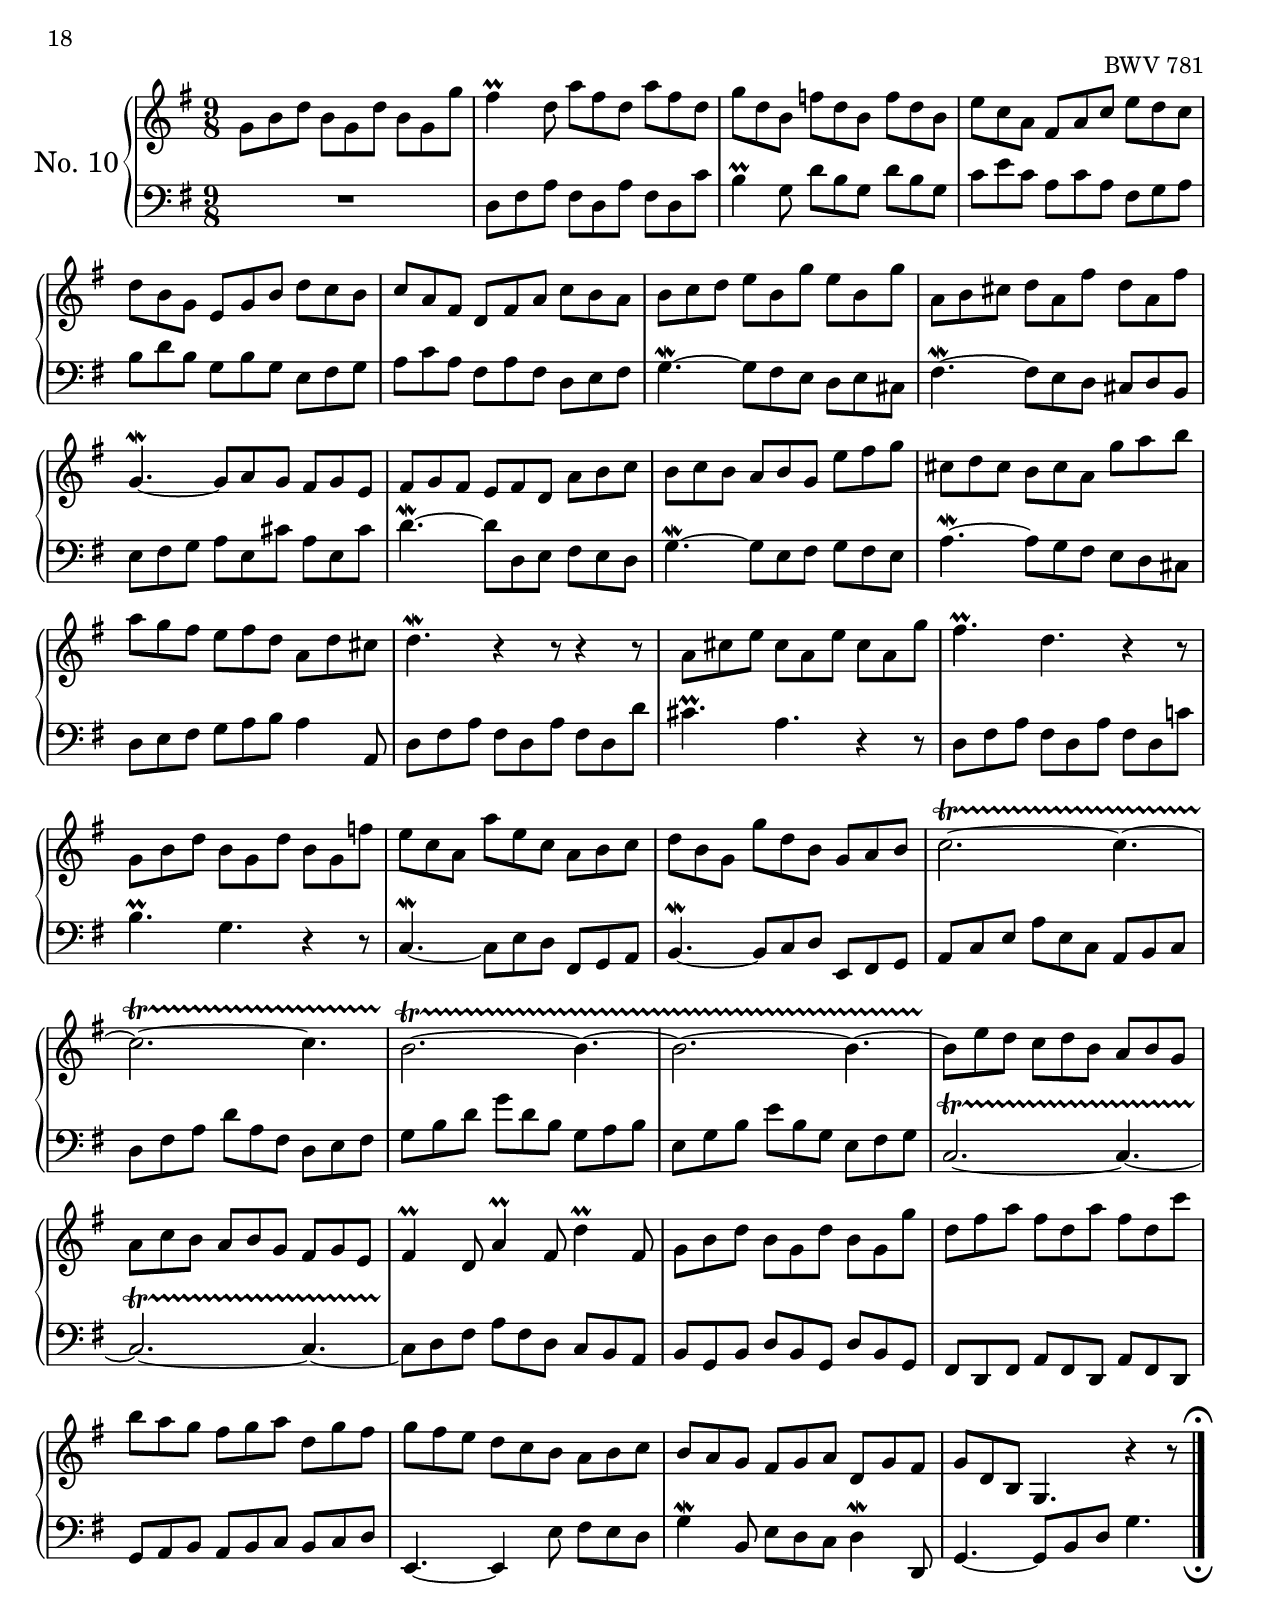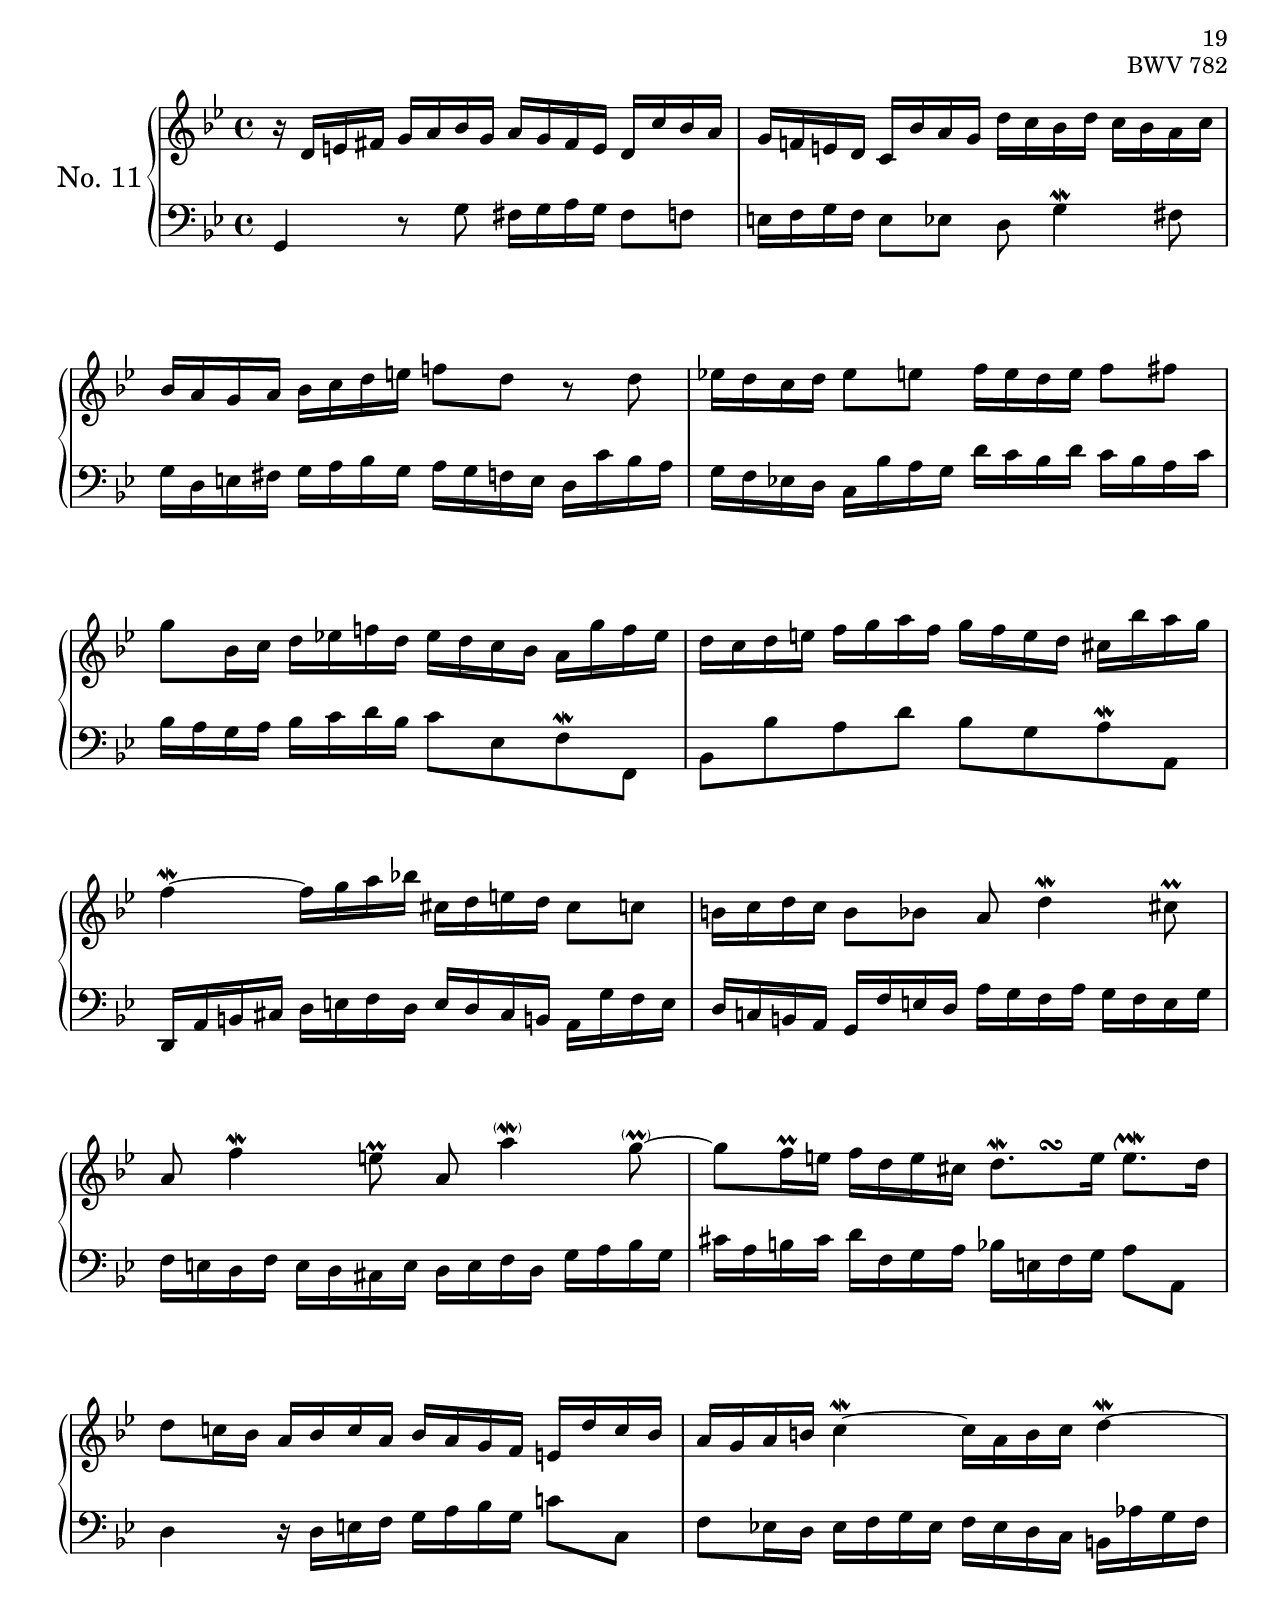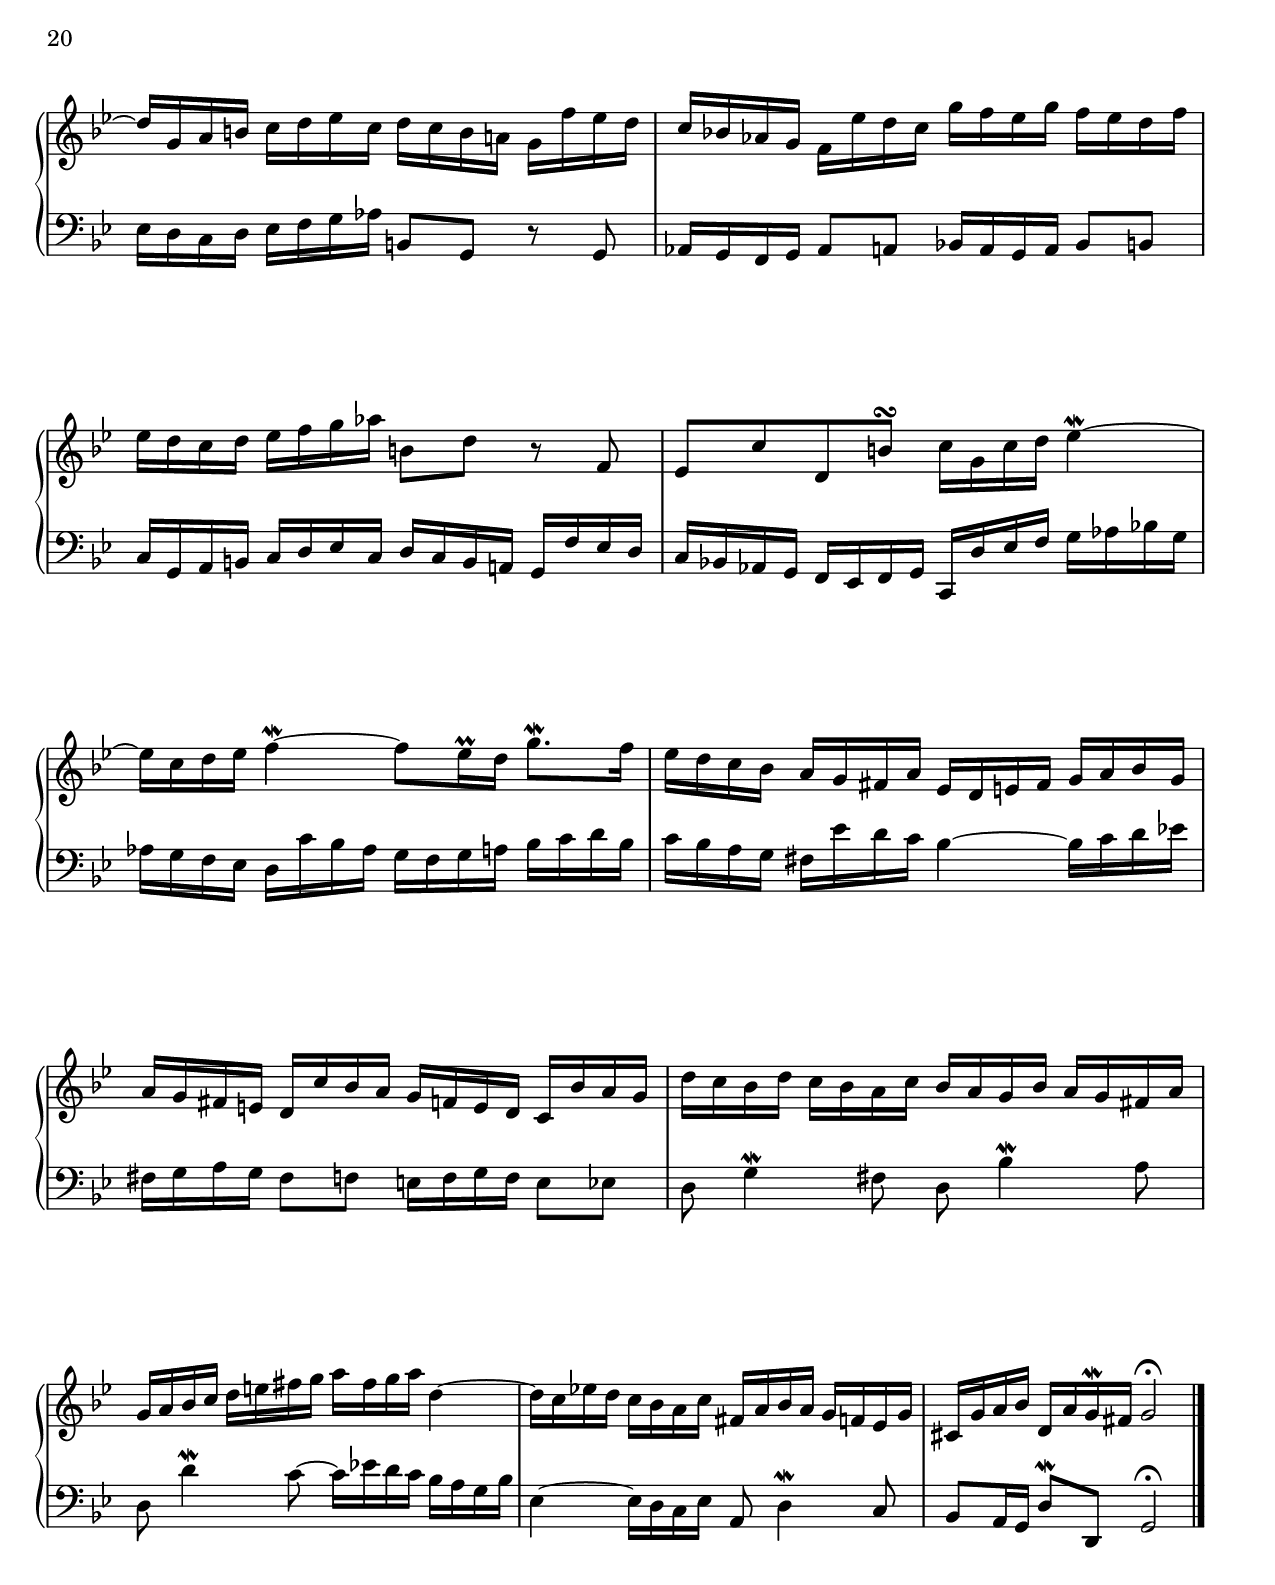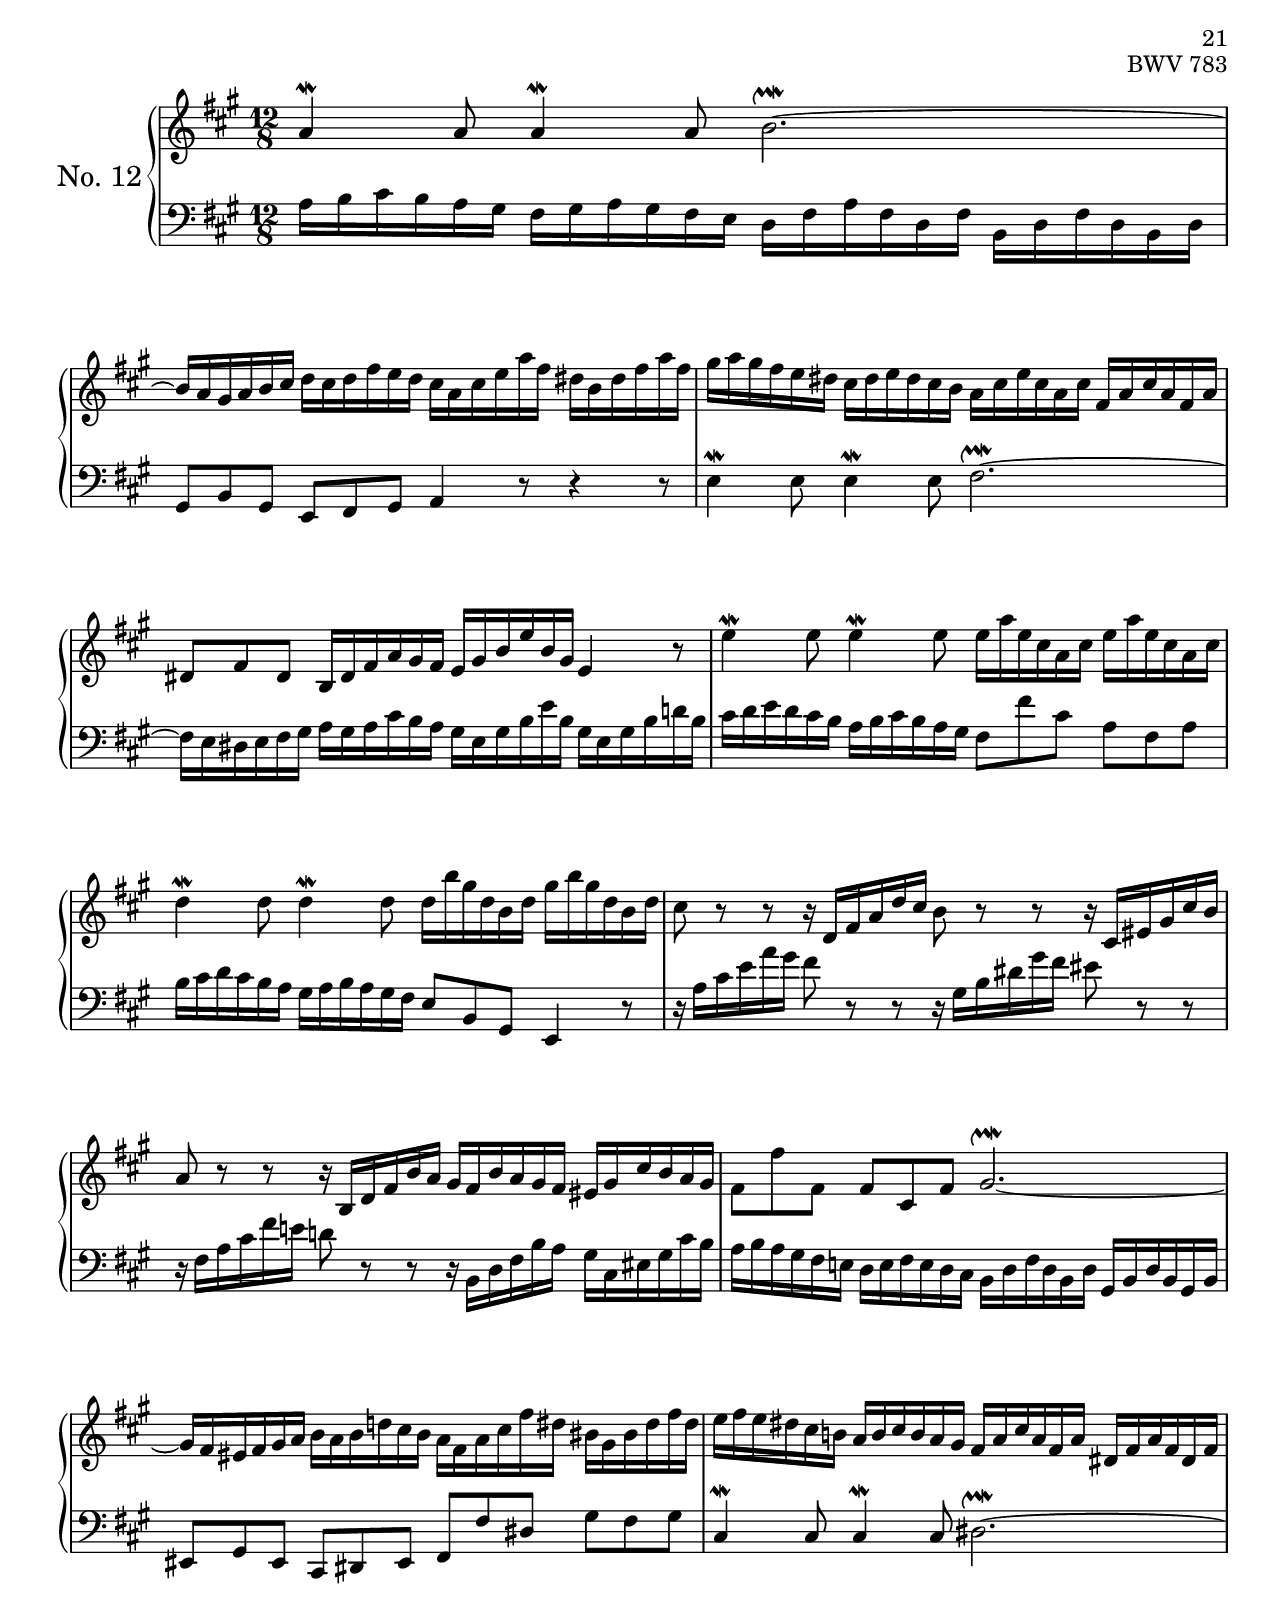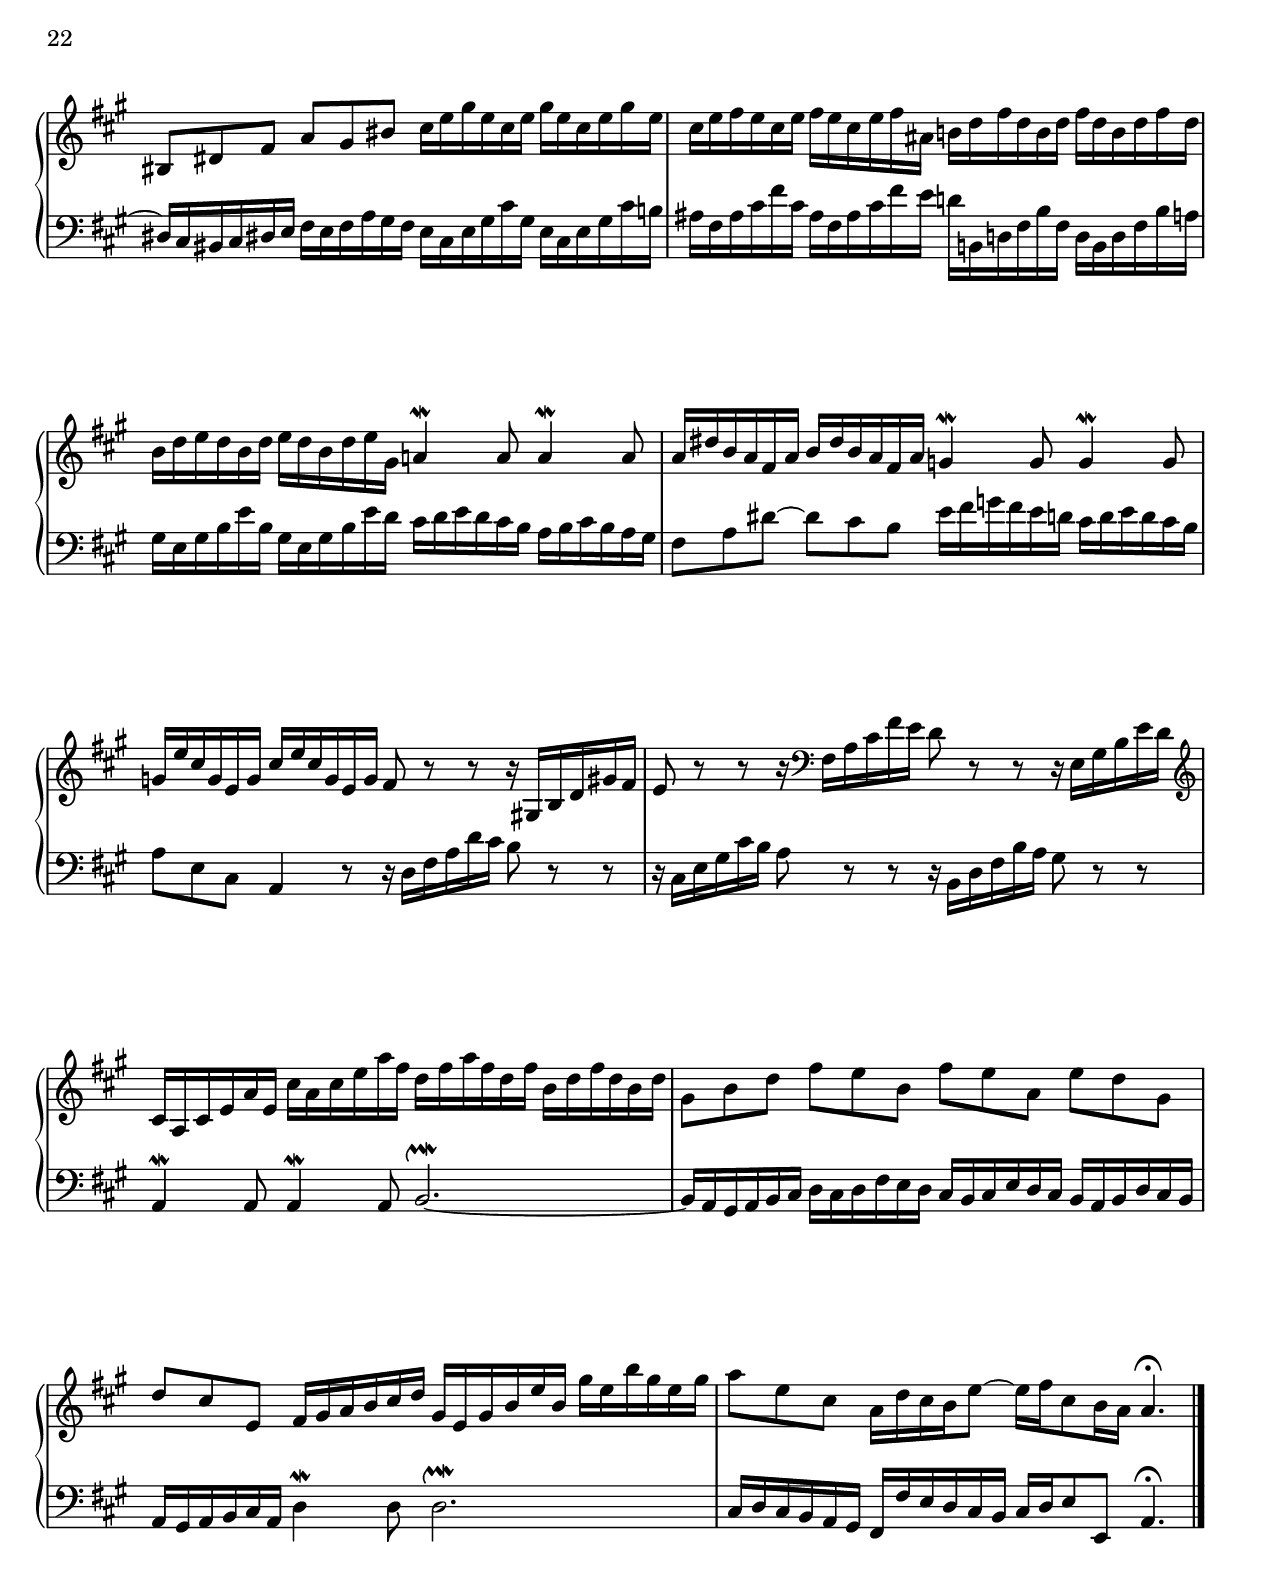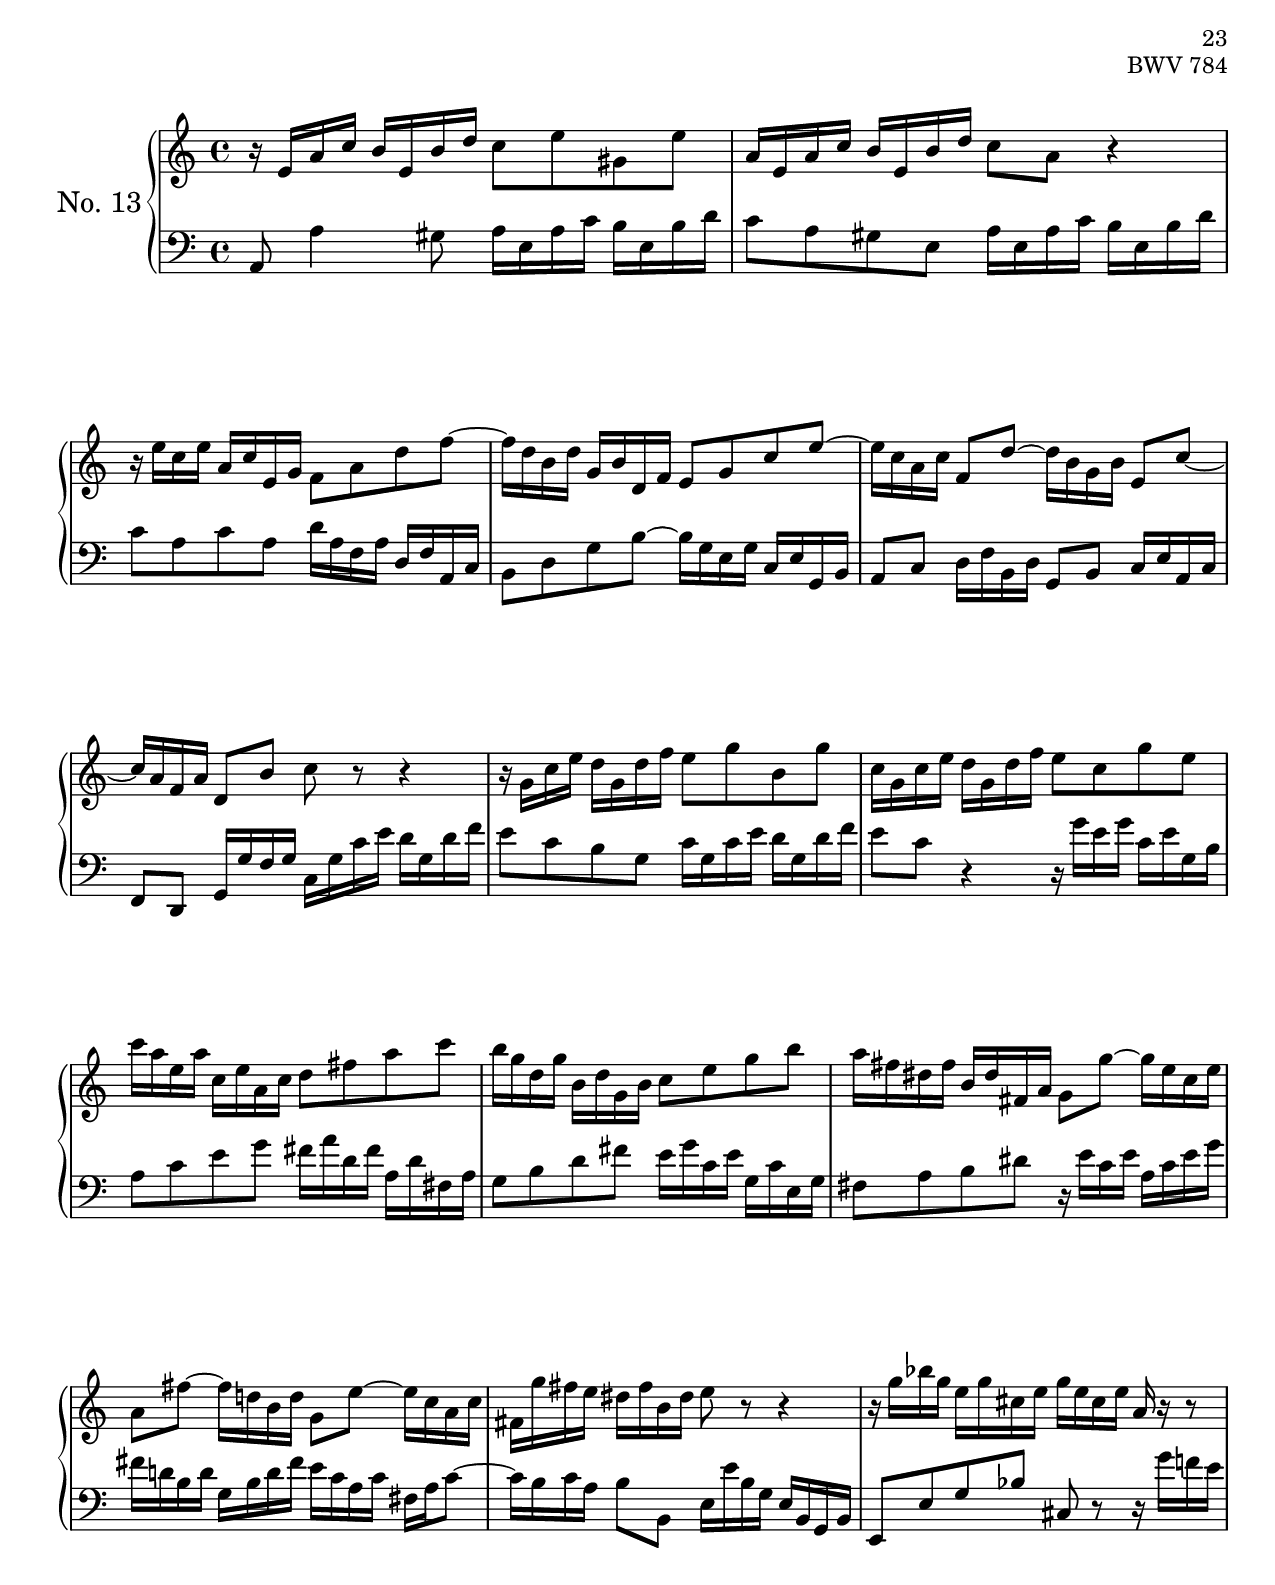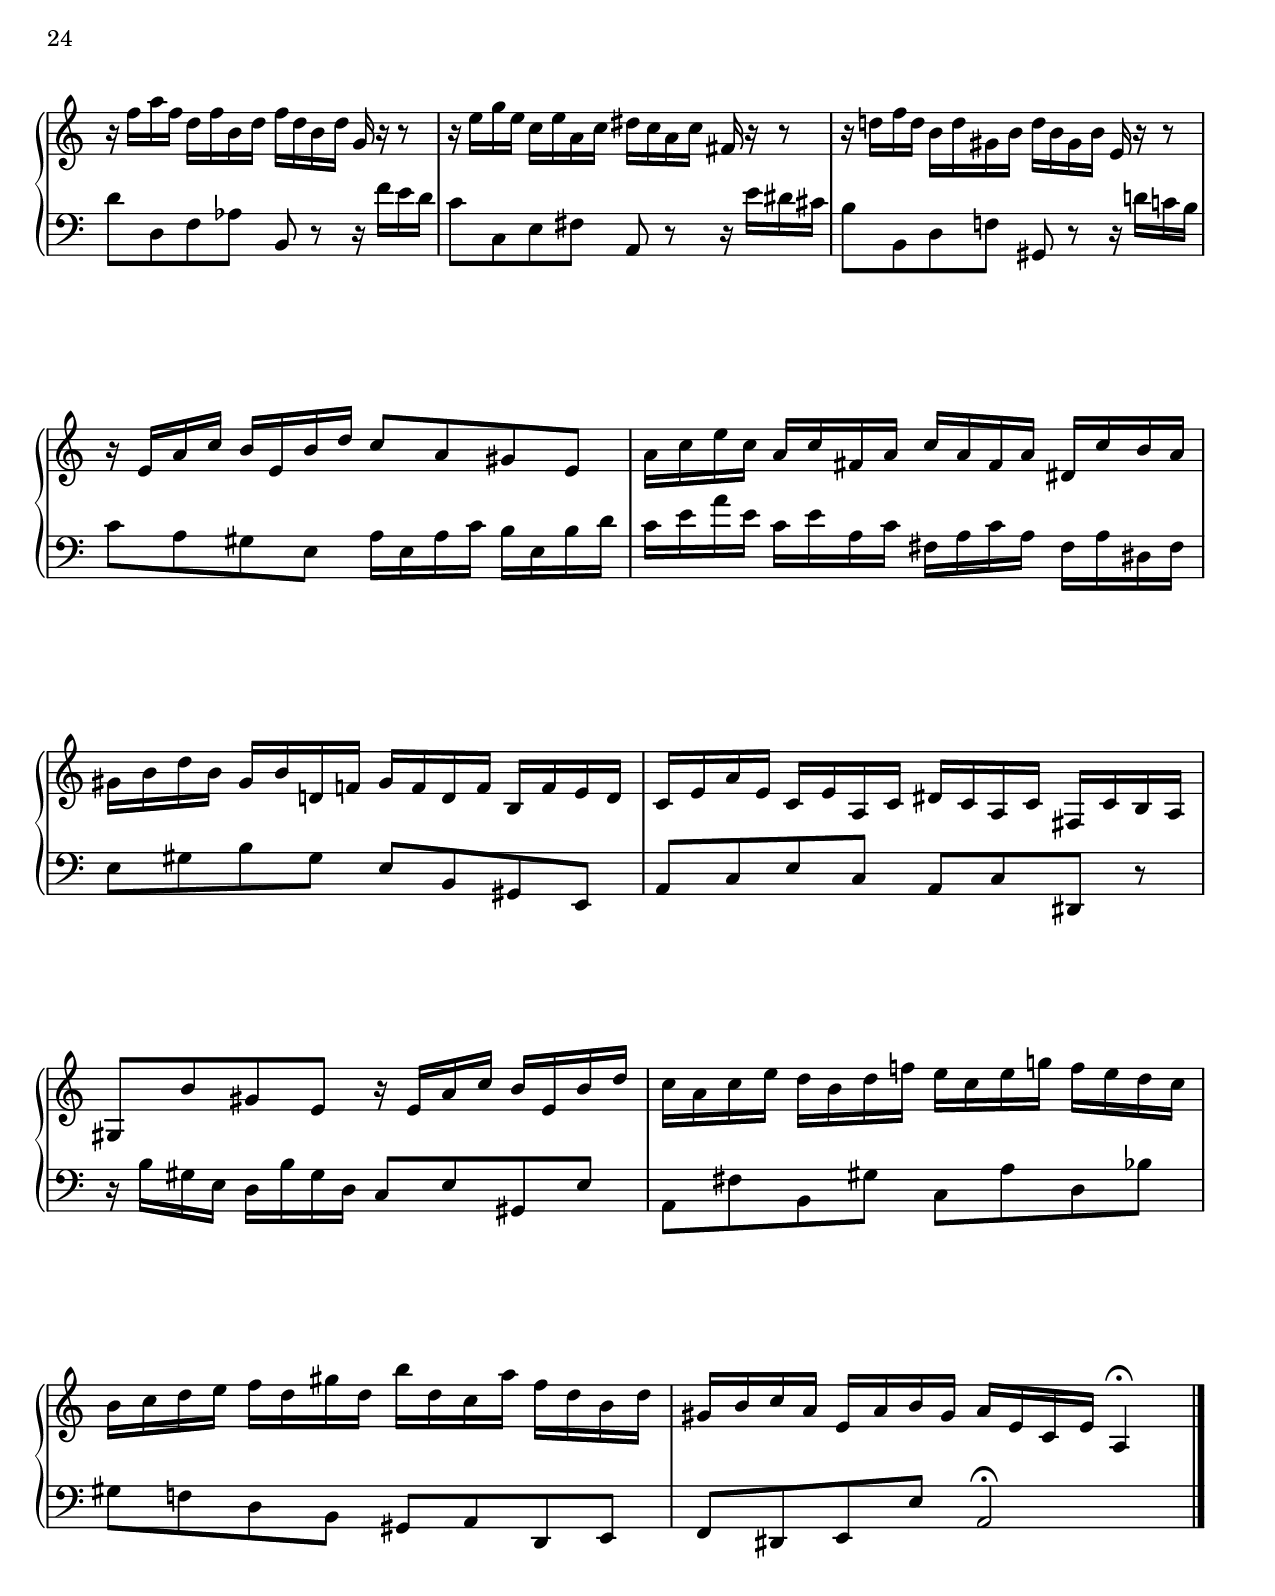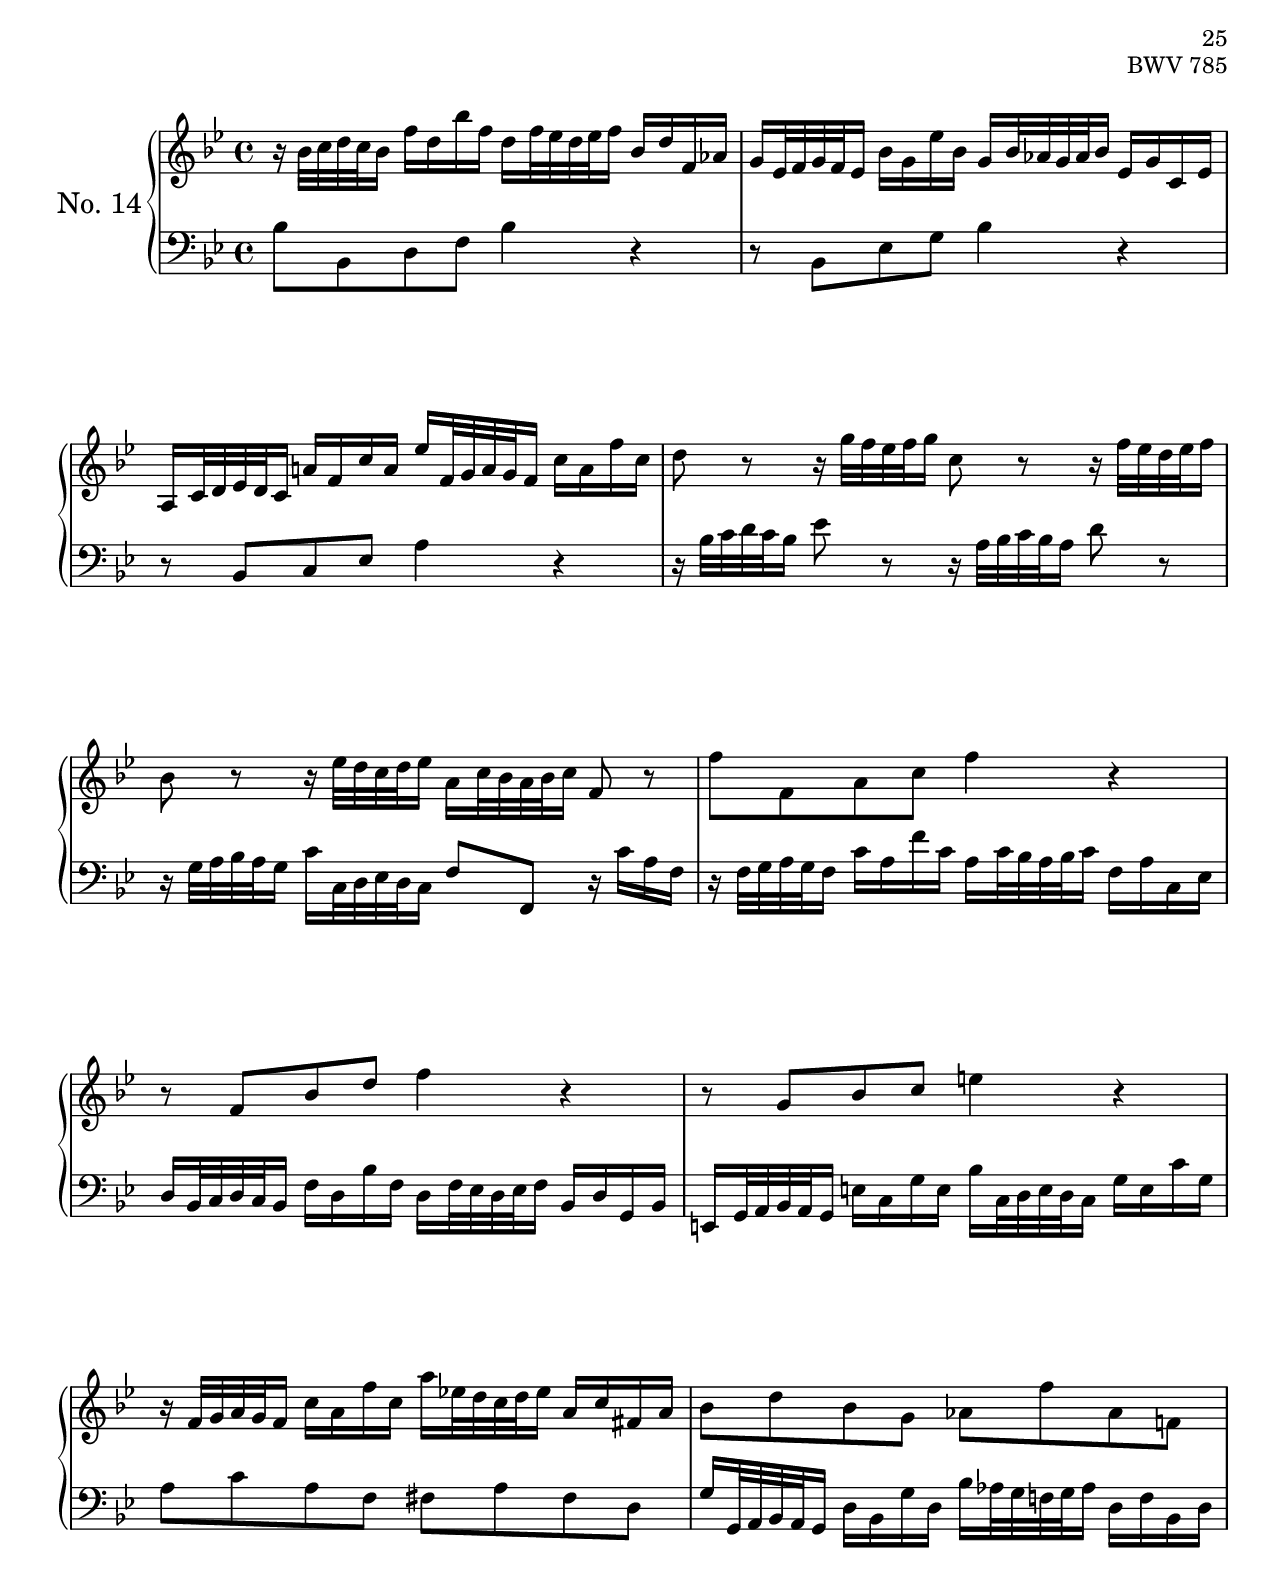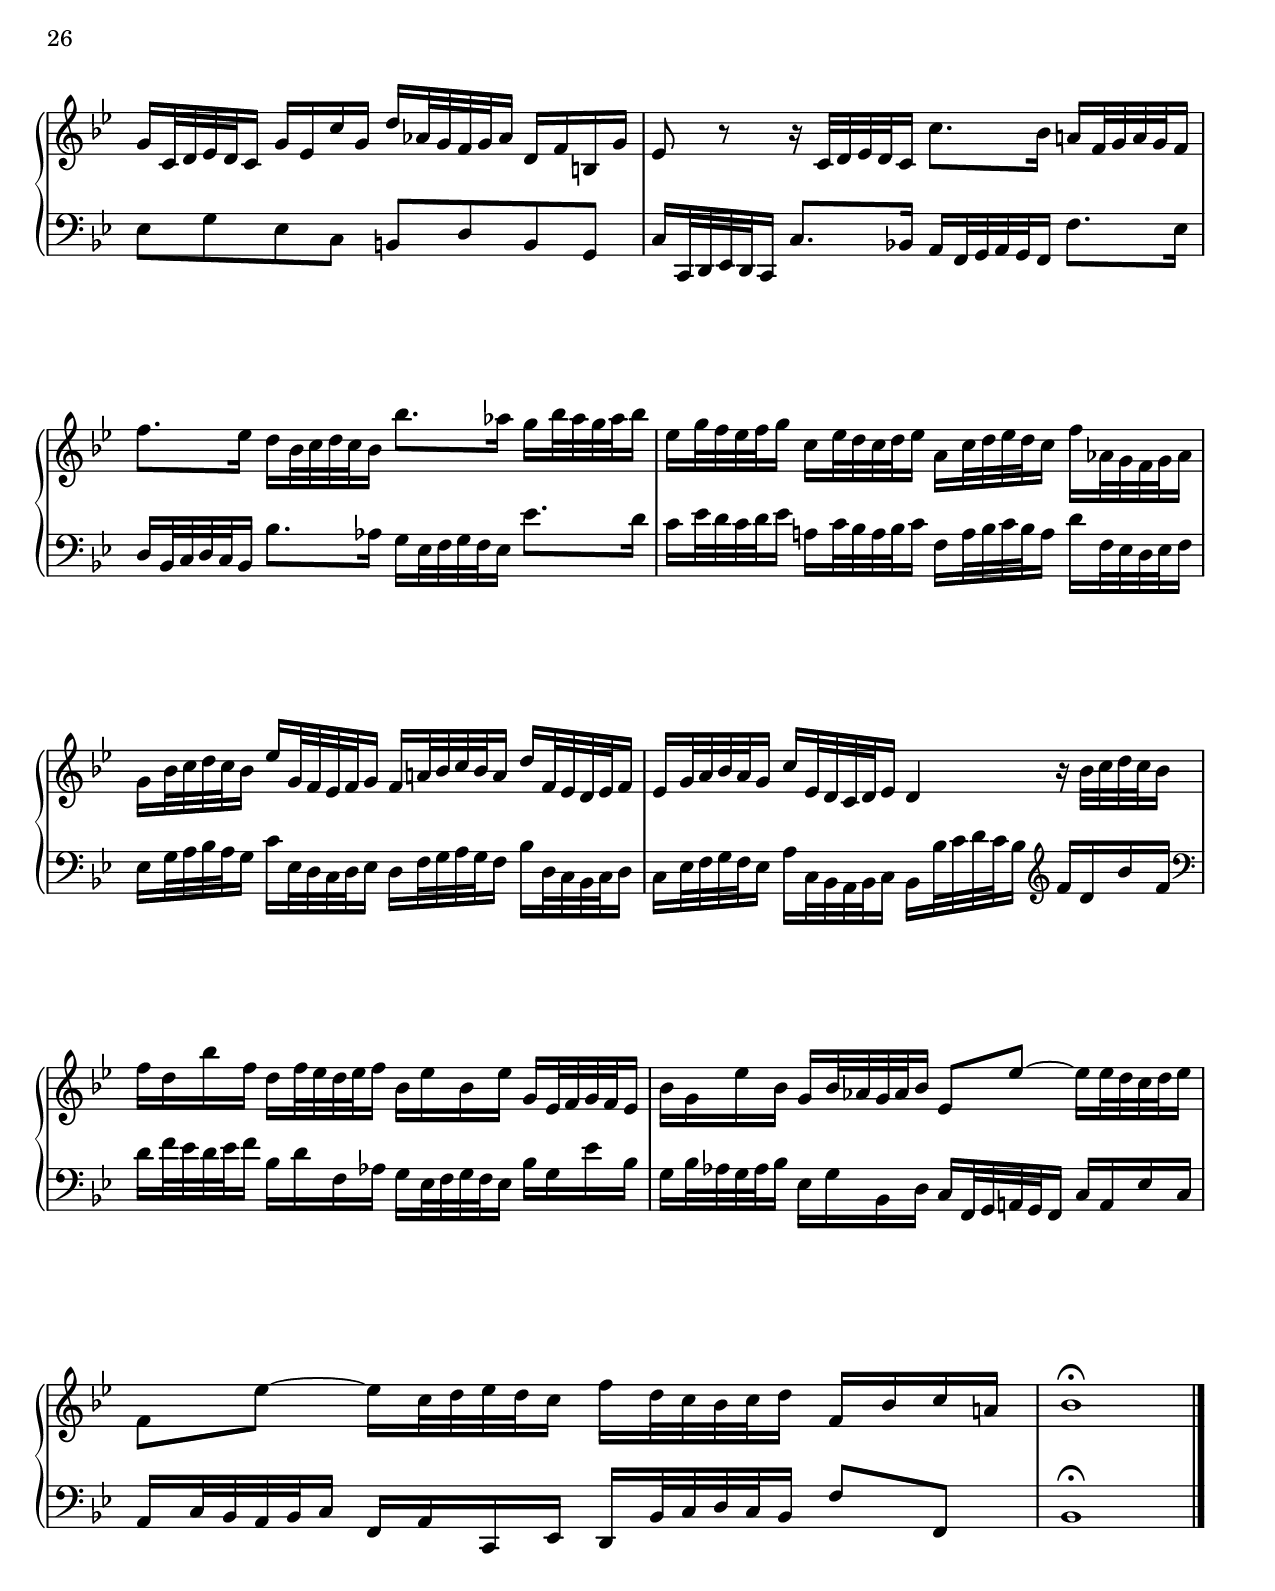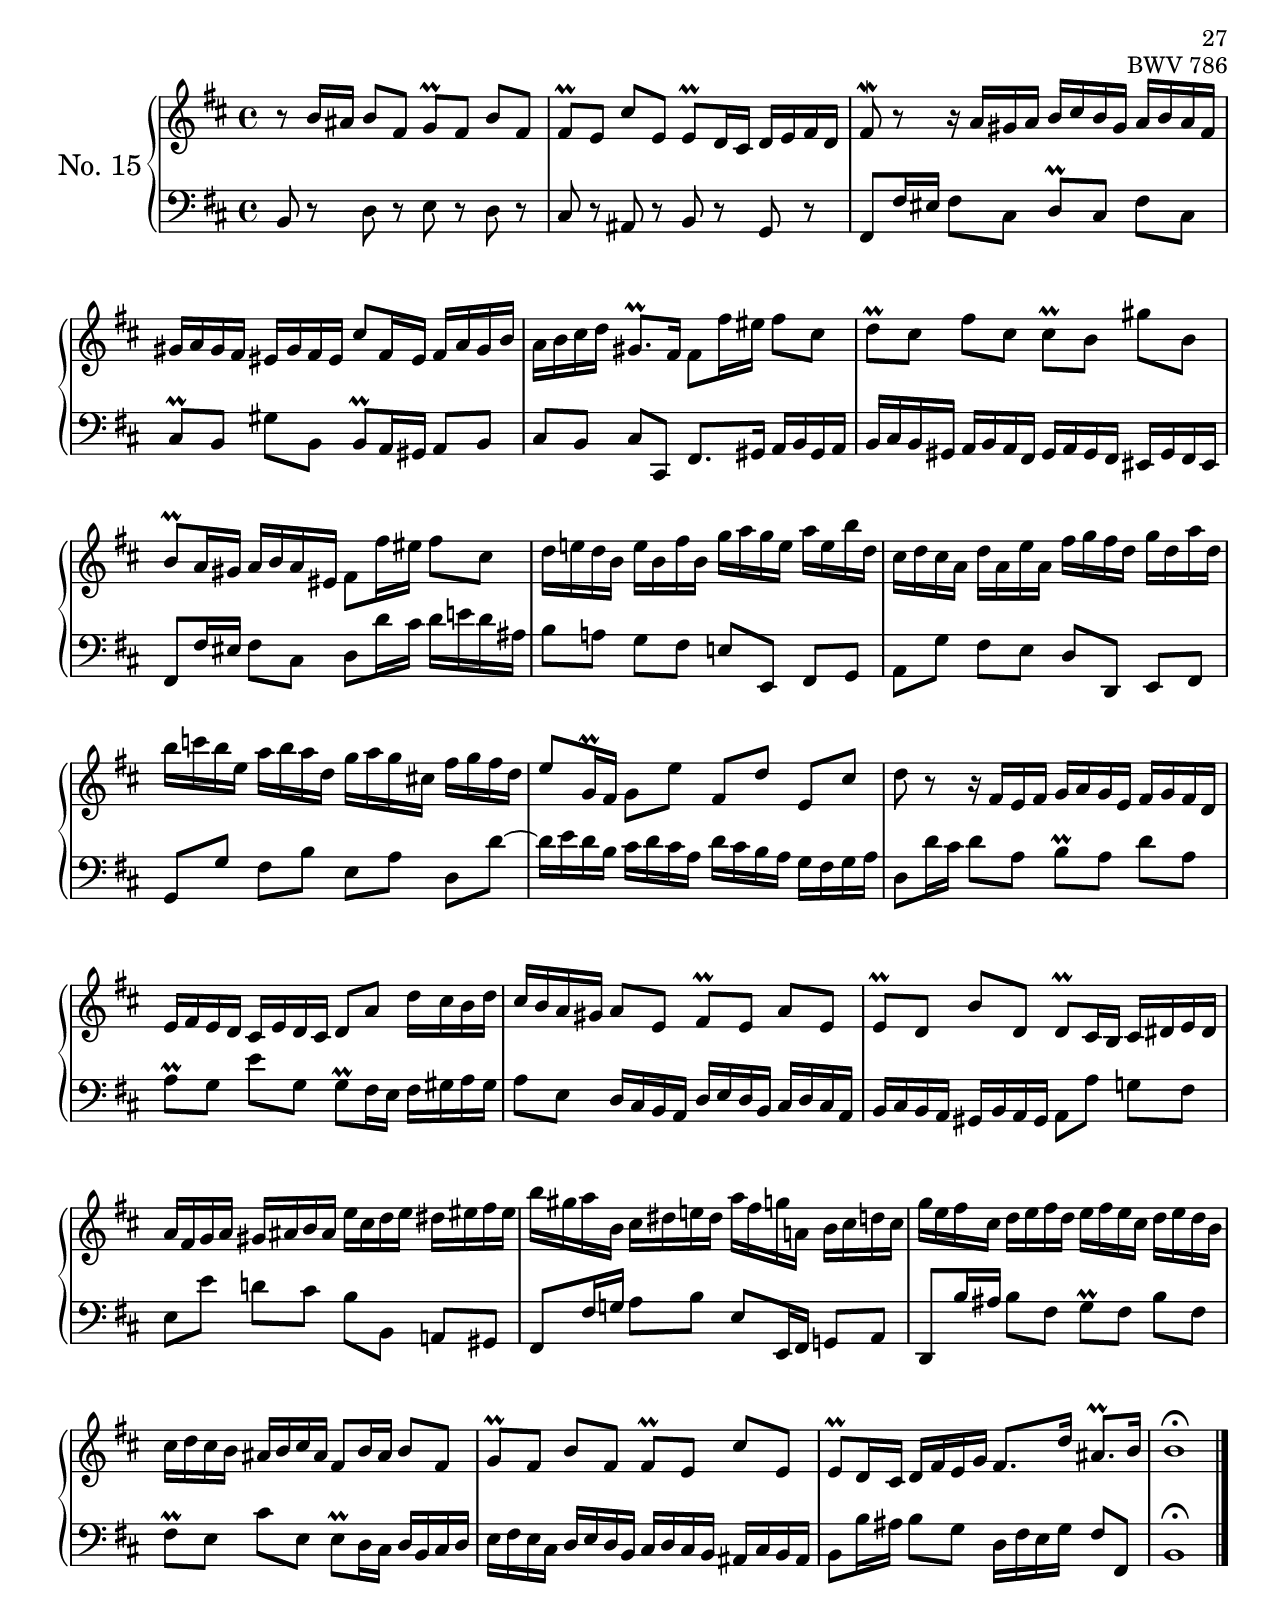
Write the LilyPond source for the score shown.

%...+....1....+....2....+....3....+....4....+....5....+....6....+....7....+....

\version "2.24.0"

\include "includes/header-paper.ily"
\version "2.24.0"

titlePage = \bookpart {

  \header {
    title = ##f
    subtitle = ##f
    composer = ##f
    arranger = ##f
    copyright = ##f
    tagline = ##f
  }

  \markup { \fill-line { \center-column {
    \vspace #14
    \line { \abs-fontsize #36 \bold "15 Two-Part Inventions" }
    \vspace #3
    \line { \abs-fontsize #20 "BWV 772-786" }
    \vspace #4
    \fill-line { \abs-fontsize #20 "by Johann Sebastian Bach" }
    \vspace #4	
    \fill-line { \abs-fontsize #14 "for Piano"}
  } } } 
}

%...+....1....+....2....+....3....+....4....+....5....+....6....+....7....+....

\version "2.24.0"
\language "english"

global = {
  \time 4/4
  \key c \major
  \accidentalStyle piano
}

rightHand = \relative c' {
  \global
  r16 c d e  f d e c  g'8 c b\mordent c |
  d16 g, a b  c a b g  d'8 g f\mordent g |
  e16 a g f  e g f a  g f e d  c e d f |
  e16 d c b  a c b d  c b a g  fs a g b |
  a8 d, c'8.\mordent d16  b a g fs  e g fs a |
  g16 b a c  b d c e  d b32 c d16 g  b,8\prall a16 g |
  g8 r r4 r16 g a b  c a b g |
  fs8 r r4 r16 a b c  d b c a |
  
  \barNumberCheck 9
  b8 r r4 r16 d c b  a c b d |
  c8 r r4 r16 e d c  b d cs e |
  d8 cs d e  f a, b cs |
  d8 fs, gs a  b c d4~ |
  d16 e, fs gs  a fs gs e  e' d c e  d c b d |
  c16 a' gs b a e f d  gs, f' e d  c8\prall b16 a |
  a16 a' g f  e g f a  g2~ |
  g16 e f g  a f g e  f2~ |
  
  \barNumberCheck 17
  f16 g f e  d f e g f2~ |
  f16 d e f  g e f d  e2~ |
  e16 c d e  f d e c  d e f g  a f g e |
  f16 g a b  c a b g  c8 g e\prall d16 c |
  c16 bf a g  f a g bf  a b c e,  d c' f, b |
  <e, g c>1\arpeggio\fermata |
  \bar "|."
}

leftHand = \relative c {
  \clef bass
  \global
  r2 r16 c d e  f d e c |
  g'8 g, r4 r16 g' a b  c a b g |
  c8 b c d  e g, a b |
  c8 e, fs g  a b c4~ |
  c16 d, e fs  g e fs d  g8 b, c d |
  e8 fs g e  b8. c16 d8 d, |
  r16 g a b  c a b g  d'8 g fs g |
  a16 d, e fs g e fs d  a'8 d c d |
  
  \barNumberCheck 9
  \clef treble
  g,16 g' f e  d f e g  f8 e f d |
  e16 a g f  e g f a  g8 f g e |
  f16 bf a g  f a g bf  a g f e  d f e g |
  f16 e d c  b d c e  \clef bass d c b a  gs b a c |
  b8 e, d'8.\mordent e16  c b a g  fs a gs b |
  a16 c b d  c e d f  e8 a, e' e, |
  a8 a, r4 r16 e'' d c  b d cs e |
  d2~ d16 a b c  d b c a |
  
  \barNumberCheck 17
  b2~ b16 d c b  a c b d |
  c2~ c16 g a bf  c a bf g |
  a8 bf a g  f d' c bf |
  a8 f' e d  e16 d, e f  g e f d |
  e8 c d e  f16 d e f  g8 g, |
  <c, c'>1\arpeggio\fermata
}

inventionOneMusic = \score { 
  \header {
    opus = "BWV 772"
  }
  \new PianoStaff \with { 
    instrumentName = \markup \huge "No. 1"
  } <<
    \new Staff = "upper" \rightHand
    \new Staff = "lower" \leftHand
  >>
  \layout {}
}

\include "articulate.ly"

inventionOneMidi = \book {
  \bookOutputName "invention-no1-C-maj"
  \score { 
    \articulate {
      <<
        \new Staff = "upper" \rightHand
        \new Staff = "lower" \leftHand
      >>
    }
    \midi {
      \tempo 4 = 92
    }
  }
}

%...+....1....+....2....+....3....+....4....+....5....+....6....+....7....+....

\version "2.24.0"
\language "english"

% \include "global-variables.ily"

global = {
  \time 4/4
  \key c \minor
  \accidentalStyle piano
}

rightHand = \relative c'' {
  \global
  r8 c16 b  c d ef g, af bf af f  f' ef d c |
  b16 af' g f  ef d c b  c d c d  \tag layout { d8.\trill c32 d }
                                  \tag midi   { ef32 d ef d ef d c d } |
  ef16 d c d  ef f g8  g\prall f r f |
  f8\prall ef r d  ef af,~  af16 f bf f |
  g8 ef'~  ef16 d ef bf  c ef af g  f ef d c |
  bf16 d g f  ef d c bf  af c f c  d8. d16 |
  ef16 bf c bf  g'4~  g16 bf, c bf  af'4~ |
  af16 bf, ef d  g f af g  c bf af g  f bf af bf |
  
  \barNumberCheck 9
  g16 bf af bf  ef, g f g  c, d ef f  d ef f g |
  ef16 f  g af  bf af c bf  af g f af  d,4~ |
  d16 d g d  ef c d bf  c4~  c16 g' fs a |
  c, bf c8~  c16 fs e d  bf'8. e,16  fs8. g16 |
  g8\noBeam g,16 fs  g a bf d,  \parenthesize ef f ef c  c' bf a g |
  fs16 ef' d c  bf a g fs  g a g a  \tag layout { a8.\trill g32 a }
                                    \tag midi   { bf32 a bf a bf a g a } |
  bf16 a g a  bf c d8  d\prall c r c |
  c8\prall bf r a  bf ef,~  ef16 c f c |
  
  \barNumberCheck 17
  d8 bf'~  bf16 a bf f  g bf ef d  c bf a g |
  f16 a d c  bf a g f  ef g c g  a8. a16 |
  bf16 f g f d'4~  d16 f, g f  ef'4~ |
  ef16 f, bf a  d c ef d  g f ef d  c f ef f |
  d16 c bf a  d c ef d  c bf a c f4~ |
  f16 g, c b ef d f ef  af g f ef  d g f g |
  ef16 d c b  c d ef g,  af bf af f  f' ef d c |
  b16 af' g f  ef d c b  c d c d  \tag layout { d8.\trill c32 d }
                                   \tag midi   { ef32 d ef d ef d c d } |
                                   
  \barNumberCheck 25
  ef16 d c d  ef f g8 g\prall f r f |
  f8\prall ef16 d  g f af g  g8. af16  
    \tag layout { d,8.\trill c16 | }
    \tag midi   { \tuplet 3/2 { d32 ef d ef d ef } d16 c }
  c1\fermata |
  \bar "|."
}

leftHand = \relative c' {
  \clef bass
  \global
  R1 |
  R1 |
  r8 c16 b  c d ef g,  af bf af f  f' ef d c |
  \clef treble b16 af' g f  ef d c b  c d c d  
    \tag layout { d8.\trill c32 d }
    \tag midi   { ef32 d ef d ef d c d } |
  ef16 d c d  ef f g8  g\prall f r f |
  f8\prall ef r d  ef af,~  af16 f bf f |
  g8 ef'~  ef16 d ef bf  c ef af g  f ef d c |
  bf16 d g f  ef d c bf  af c f c  d8.\prall d16 |
  
  \barNumberCheck 9
  ef16 bf c bf  g'4~  g16 bf, c bf  af'4~ |
  af16 bf, ef d  g f af g  c bf af g  f bf af bf |
  g8\noBeam \clef bass ef,16 f  g a bf d, ef f ef c  c' bf a g |
  fs ef' d c  bf a g fs  g a g a  \tag layout { a8.\trill g32 a }
                                  \tag midi   { bf32 a bf a bf a g a } |
  bf16 a g a  bf c d8  d\prall c r c |
  c8\prall bf r a  bf ef,~ ef16 c f c |
  d8 bf'~  bf16 a bf f  g bf ef d  c bf a g |
  f16 a d c  bf a g f  ef g c g  a8.\prall a16 |
  
  \barNumberCheck 17
  bf16 f g f  d'4~  d16 f, g f  ef'4~ |
  ef16 f, bf a  d c ef d  g f ef d  c f ef f |
  d16 f ef f  bf, d c d  g, a bf c  a bf c d |
  bf16 c d ef  f ef g f  ef d c ef  \clef bass a,4~ |
  a16 d, g fs  bf a c bf  ef d c bf  a d c d |
  b16 f' ef d  c bf af g  f ef d c  g'8 g, |
  c8. d16  ef f g8  g\prall f r f |
  f8\prall ef~  ef16 f ef d  c bf af g  f ef f g |
  
  \barNumberCheck 25
  c,8 c'16 b  c d ef g,  af bf af f  f' ef d c |
  b16 af' g f  ef d c b  c g af f  g8 g |
  c,1\fermata |
}

inventionTwoMusic = \score { 
  \header {
    opus = "BWV 773"
  }
  \keepWithTag layout
  \new PianoStaff \with { 
    instrumentName = \markup \huge "No. 2"
  } <<
    \new Staff = "upper" \rightHand
    \new Staff = "lower" \leftHand
  >>
  \layout {}
}

\include "articulate.ly"

inventionTwoMidi = \book {
  \bookOutputName "invention-no2-C-min"
  \score { 
    \articulate {
      \keepWithTag midi
      <<
        \new Staff = "upper" \rightHand
        \new Staff = "lower" \leftHand
      >>
    }
    \midi {
      \tempo 4 = 69
    }
  }
}

%...+....1....+....2....+....3....+....4....+....5....+....6....+....7....+....

\version "2.24.0"
\language "english"

% \include "global-variables.ily"

global = {
  \time 3/8
  \key d \major
  \accidentalStyle piano
}

rightHand = \relative d' {
  \global
  \partial 8 { d16 e }
  fs16( e g fs e d) |
  a'16( g fs e fs d) |
  a'8( b cs16\mordent d) |
  cs8\prall \tag layout { \appoggiatura { b8 } a }
            \tag midi   { b32 a16. }
            cs16 d |
  e16( cs fs d cs b) |
  e16( cs d b a gs) |
  e'16( cs fs d cs b) |
  e16( cs d b a gs) |
  
  \barNumberCheck 9
  cs16( b d cs b a) |
  fs'8 gs, a~ |
  a16[ b] b8.\parenthesize \prall a16 |
  a4 r8 |
  r8 e' a~ |
  a16 b,( cs ds e fs) |
  g16( fs a g fs e) |
  b'8 b, r |
  
  \barNumberCheck 17
  r8 fs b~ |
  b16 as( b cs d e) |
  fs16( e g fs e d) |
  e16( d fs e d cs) |
  d16( cs e d cs b) |
  cs8 as\prall b~ |
  b16[ cs] cs8.\prall b16 |
  b16 fs( gs as b cs) |
  
  \barNumberCheck 25
  d16( cs e d cs b) |
  g'4.~ |
  g4.~ |
  g16 e,( fs gs a b) |
  cs16( b d cs b a) |
  fs'4.~ |
  fs4.~ |
  fs16 b,( e d cs b) |
  
  \barNumberCheck 33
  cs16( b d cs b a) |
  gs8\prall e a16 b |
  cs( b d cs b a) |
  fs'8. gs,16 a gs |
  a16[ d] b8.\parenthesize \prall a16 |
  a8. cs16 d e |
  fs,8 g a\turn |
  b cs\turn d~ |
  
  \barNumberCheck 41
  d16 cs( e d cs d) |
  e16( d cs b a g) |
  fs16( e g fs e d) |
  a'16( g fs e fs d) |
  a'8 b cs16\mordent d |
  cs8\prall \tag layout { \appoggiatura { b8 } a }
            \tag midi   { b32 a16. }
            d8 |
  d8 d, d' |
  d8 d, d' |
  
  \barNumberCheck 49
  d8 d, d' |
  d8 d, d'16[ e] |
  fs16( e g fs e d) |
  b'8 cs, d~ |
  d16[ e] e8.\parenthesize \prall d16 |
  d8 d, g~ |
  g16 a,( b cs d e) |
  fs16(e g fs e d) |
  
  \barNumberCheck 57
  b'8. cs,16 d cs |
  d16[ g] \tag layout { e8.\parenthesize \prall d16 | }
          \tag midi   { fs32 e \tuplet 3/2 { fs32 e fs } e16 d }
  d4.\fermata |
  \bar "|."
}

leftHand = \relative d {
  \clef bass
  \global
  \partial 8 r8
  R4. |
  r8 r d16 e |
  fs16( e g fs e d) |
  a'16( g fs e fs d) |
  a'8 a, a' |
  a8 a, a' |
  a8 a, a' |
  a8 a, a' |
  
  \barNumberCheck 9
  a8 b cs |
  d16( cs e d cs b) |
  cs16[ d] e8 e, |
  a16 e( fs gs a b) |
  cs16( b d cs b a) |
  e'8 e, r |
  r8 b' e~ |
  e16 fs,( gs as b cs) |

  \barNumberCheck 17
  d16( cs e d cs b) |
  fs'8 fs, \clef treble e'\noBeam |
  d8 b'16 as b8 |
  cs,8 as'16 gs as8 |
  b16( a g fs e d) |
  e16( d fs e d cs) |
  \clef bass d16[ e] fs8 fs, |
  b8 fs d |
  
  \barNumberCheck 25
  b4 r8 |
  r16 b( cs ds e fs) |
  g16( fs a g fs e) |
  a4.~ |
  a4.~ |
  a16 a,( b cs d e) |
  fs16( e g fs e d) |
  gs8. e16 fs gs |
  
  \barNumberCheck 33
  a16( gs fs e d fs) |
  e16( d cs b cs a) |
  a'8 fs cs |
  d16( cs e d cs b) |
  cs16[ d] e8 e, |
  a16 cs( d e fs g) |
  a16( g b a g fs) |
  g16( fs a g fs e) |
  
  \barNumberCheck 41
  fs16( e g fs e d) |
  a'8 a, r |
  R4. |
  r8 r d16 e |
  fs16( e g fs e d) |
  a'16( g fs e fs d) |
  a'16( fs b g fs e) |
  a16( fs g e d cs) |
  
  \barNumberCheck 49
  a'16( fs b g fs e) |
  a16( fs g e d cs) |
  d8 e fs |
  g16( fs a g fs e) |
  fs16[ g] a8 a, |
  b16( a c b a g) |
  d'4.~ |
  d16 cs( b a g fs) |
  
  \barNumberCheck 57
  g16( fs a g fs e) |
  fs16[ g] a4 |
  d,4.\fermata |
}

dynamics = {
  \partial 8 { s8\mf }
  s4. * 6 |
  s4.\p |
  s4. |
  
  \barNumberCheck 9
  s4.\mf |
  s4. * 7 |
  
  \barNumberCheck 17
  s4. * 8 |
  
  \barNumberCheck 25
  s4. * 8 |
  
  \barNumberCheck 33
  s4. * 8 |
  
  \barNumberCheck 41
  s4. * 8 |
  
  \barNumberCheck 49
  s4.\p |
  s4 s8\mf |
}

inventionThreeMusic = \score { 
  \header {
    opus = "BWV 774"
  }
  \keepWithTag layout
  \new PianoStaff \with { 
    instrumentName = \markup \huge "No. 3"
  } <<
    \new Staff = "upper" \rightHand
    \new Staff = "lower" \leftHand
  >>
  \layout {}
}

\include "articulate.ly"

inventionThreeMidi = \book {
  \bookOutputName "invention-no3-D-maj"
  \score { 
    \articulate {
      \keepWithTag midi
      <<
        \new Staff = "upper" << \rightHand \dynamics >>
        \new Staff = "lower" << \leftHand \dynamics >>
      >>
    }
    \midi {
      \tempo 4. = 60
    }
  }
}

%...+....1....+....2....+....3....+....4....+....5....+....6....+....7....+....

\version "2.24.0"
\language "english"

% \include "global-variables.ily"

global = {
  \time 3/8
  \key d \minor
  \accidentalStyle piano
}

rightHand = \relative d' {
  \global
  d16 e f g a bf |
  cs, bf' a g f e |
  f8 a d |
  g,8 cs e |
  d16 e f g a bf |
  cs, bf' a g f e |
  f16 d e f g a |
  bf,16 a' g f e d |
  
  \barNumberCheck 9
  e16 c d e f g |
  a,16 g' f e d c |
  d16 e f d e f |
  g,8 r r |
  c16 d e c d e |
  f,8 r bf~ |
  bf8 a g |
  c16 bf a g f e |
  
  \barNumberCheck 17
  f16 g g8.\parenthesize \prall f16 |
  f8 c' c |
  c4.~\startTrillSpan |
  c4.~
  c4.~
  c16\stopTrillSpan bf a g f e |
  c'16 d, e fs g a |
  bf16 a g f e d |
  
  \barNumberCheck 25
  bf'16 c, d e f g |
  a16 b c d e f |
  gs,16 f' e d c b |
  c b d c b a |
  gs16 a gs fs e d |
  c16 d e fs gs a |
  d,16 c' b a gs fs |
  e fs gs a b c |
  
  \barNumberCheck 33
  fs,16 e' d c b a |
  gs16 a b c d e |
  a,16 f' e d c b |
  a'16 gs fs e a8~ |
  a16 d, b8.\parenthesize \prall a16 |
  a8. a16 bf c |
  d,8 fs a |
  bf16 g a bf c d |
  
  \barNumberCheck 41
  e,16 d' c bf a g |
  a8 f'16 e f8 |
  g,8 e' r |
  d16 e f g a bf |
  cs,16 bf' a g f e |
  f8 d g,~ |
  g16 d' cs e a, cs |
  d16 b cs8.\parenthesize \prall d16 |
  d16 c bf a g f |
  bf16 cs, d e f g |
  a16 d f,8 e16 d |
  d4.\fermata |
  \bar "|."
}

leftHand = \relative d {
  \clef bass
  \global
  R4. |
  R4. |
  d16 e f g a bf |
  cs, bf' a g f e |
  f8 a d |
  e,8 g cs |
  d,8 d' f, |
  g8 a bf |
  
  \barNumberCheck 9
  c,8 c' e, |
  f8 g a |
  bf16 g a bf c d |
  e, d' c bf a g |
  a16 f g a bf c |
  d,16 c' bf a g f |
  e16 c d e f g |
  a,16 g' f e d c |
  
  \barNumberCheck 17
  d16 bf c8 c, |
  f16 g a bf c d |
  e,16 d' c bf a g |
  a16 bf c d e f |
  g,16 f' e d c bf |
  a16 bf c a bf c |
  fs,8 r r |
  g16 a bf g a bf |
  
  \barNumberCheck 25
  e,8 r r |
  f8 f' d |
  b8 gs e |
  a16 gs a b c d |
  e4.~\startTrillSpan |
  e4.~ |
  e4.~ |
  e4.~ |
  
  \barNumberCheck 33
  e4.~ |
  e8\stopTrillSpan e' d |
  c8 b a |
  d8 e f |
  d8 e e, |
  a16 a, bf c d ef |
  fs, ef' d c bf a |
  g8. g16 a bf |
  
  \barNumberCheck 41
  c,8 g' c |
  f16 g a b cs d |
  e,16 d' cs b a g |
  f8 a d |
  e,8 g cs |
  d,16 e f g a bf |
  cs,16 bf' a g f e |
  f16 g a8 a, |
  bf8. c16 bf a |
  g16 bf' a g f e  |
  f16 g a8 a, |
  d,4.\fermata |
}

inventionFourMusic = \score { 
  \header {
    opus = "BWV 775"
  }
  \keepWithTag layout
  \new PianoStaff \with { 
    instrumentName = \markup \huge "No. 4"
  } <<
    \new Staff = "upper" \rightHand
    \new Staff = "lower" \leftHand
  >>
  \layout {}
}

\include "articulate.ly"

inventionFourMidi = \book {
  \bookOutputName "invention-no4-D-min"
  \score { 
    \articulate {
      \keepWithTag midi
      <<
        \new Staff = "upper" \rightHand
        \new Staff = "lower" \leftHand
      >>
    }
    \midi {
      \tempo 4. = 76
    }
  }
}

%...+....1....+....2....+....3....+....4....+....5....+....6....+....7....+....

\version "2.24.0"
\language "english"

global = {
  \time 4/4
  \key ef \major
  \accidentalStyle piano
}

rightHand = \relative ef' {
  \global
  r8 ef16 d ef8 f g4\mordent af |
  r8 f16 ef f8 g af4\mordent bf |
  g8 c bf\prall af  g16 af bf af  g8 f |
  ef8 g bf ef~  ef16 c d ef  f8 ef |
  d16 ef d c  d ef c d  bf bf' a bf  g a f g |
  ef16 g f g  ef f d ef  c bf' a g  a bf g a |
  bf,16 bf' a g  a bf g a  f bf af g  f g ef f |
  d16 g f ef  d ef c d  f, ef' d c d ef c d |
  
  \barNumberCheck 9
  ef8 bf16 af bf8 c df4\mordent ef |
  r8 c16 bf c8 d ef4\mordent f |
  r8 d16 c d8 ef f4\mordent g |
  ef16 f ef d  ef f d ef  c c' bf c  af bf g af |
  f16 af g af  f g ef f  d c' b a  b c a b |
  c,16 c' bf af  bf c af bf  g c bf af  g af f g |
  e16 af g f  e f d e  g, f' e d  e f d e |
  f8 f,16 e f8 g af4\mordent bf |
  
  \barNumberCheck 17
  r8 g16 f g8 af bf4\mordent c |
  af8 df c\prall bf  a16 bf c bf  a8 g |
  f8 a c ef~  ef16 c df ef  f8 ef |
  df16 ef df c  df ef c df  bf af' g f  g af f g |
  af16 df, c bf  c df bf c  af g' f e  f g e f |
  g16 c, bf af  bf c af bf  g f' e d  e f d e |
  f8 af,16 g af8 bf c4\mordent df |
  r8 bf16 af bf8 c df4\mordent ef |
  
  \barNumberCheck 25
  c16 af' g af  f g ef f  df bf' af bf  c, df bf c |
  af16 c bf c  af bf g af  f ef' d c  d ef c d |
  ef8 ef,16 d ef8 f g4\mordent af |
  r8 f16 ef f8 g af4\mordent bf |
  g8 c bf\prall af  g16 af bf af  g8 f |
  ef8 f' ef\prall df  c16 df ef df  c8 bf |
  af8 c ef af~  af16 f g af bf8 af |
  \tag layout { 
    \appoggiatura { af8 } g8~ g32 f ef f  f4\downmordent 
  }
    \tag midi {
      af16 g16. f32 ef f  g f ef f \tuplet 3/2 { g32 f g f ef f }
    }
    ef2\fermata | 
  \bar "|."
}

leftHand = \relative ef {
  \clef bass
  \global
  ef4\mordent ef, r16 ef'' d ef  c d bf c |
  af16 c bf c  af bf g af  f ef' d c  d ef c d |
  ef,16 ef' d c  d ef c d  bf ef d c  bf c af bf |
  g16 c bf af  g af f g  c, bf' a g  a bf g a |
  bf8 bf,16 a bf8 c d4\mordent ef |
  r8 c16 bf c8 d ef4\mordent f |
  d8 g f\prall ef  d16 ef f ef  d8 c |
  bf8 d f af~  af16 f g af  bf8 af |
  
  \barNumberCheck 9
  g16 af g f  g af f g  ef ef' df ef  c df bf c |
  af16 bf af g  af bf g af  f f' ef f  d ef c d |
  bf16 c bf a  bf c af bf  g af f g  ef f d ef |
  c8 c16 b c8 d ef4\mordent f |
  r8 d16 c d8 ef f4\mordent g |
  ef8 af g\prall f  e16 f g f  e8 d |
  c8 e g bf~  bf16 g af bf  c8 bf |
  af16 bf af g  af bf g af  f f' ef f  df ef c df |
  
  \barNumberCheck 17
  bf16 df c df  bf c af bf  g f' e d  e f d e |
  f,16 f' ef df  ef f df ef  c f ef df  c df bf c |
  a16 df c bf  a bf g a  c, bf' a g  a bf g a |
  bf8 bf,16 a bf8 c df4\mordent ef |
  r8 af,16 g af8 bf c4\mordent df |
  r8 g,16 f g8 af bf4\mordent c |
  f,16 c'' bf c  af bf g af  f af g af  f g ef f |
  df16 f ef f  df ef c df  bf af' g f  g af f g |
  
  \barNumberCheck 25
  af8 ef16 d ef8 f g4\mordent af |
  r8 f16 ef f8 g af4\mordent bf |
  g16 af g f  g af f g  ef ef' d ef  c d bf c |
  af16 c bf c  af bf g af  f ef' d c  d ef c d |
  ef,16 ef' d c  d ef c d  bf ef d c  bf c af bf |
  g16 c bf af  g af f g  ef af g f  ef f df ef |
  c16 f ef df  c df bf c  f, ef' d c  d ef c d |
  ef8 g, af bf ef,2\fermata |
}

dynamics = {
  
}

inventionFiveMusic = \score { 
  \header {
    opus = "BWV 776"
  }
  \keepWithTag layout
  \new PianoStaff \with { 
    instrumentName = \markup \huge "No. 5"
  } <<
    \new Staff = "upper" \rightHand
    \new Staff = "lower" \leftHand
  >>
  \layout {}
}

\include "articulate.ly"

inventionFiveMidi = \book {
  \bookOutputName "invention-no5-Eb-maj"
  \score { 
    \articulate {
      \keepWithTag midi
      <<
        \new Staff = "upper" << \rightHand \dynamics >>
        \new Staff = "lower" << \leftHand \dynamics >>
      >>
    }
    \midi {
      \tempo 4 = 84
    }
  }
}

%...+....1....+....2....+....3....+....4....+....5....+....6....+....7....+....

\version "2.24.0"
\language "english"

%...+....1....+....2....+....3....+....4....+....5....+....6....+....7....+....

\version "2.24.0"

fermataOverBarline = {
  \override Score.TextMark.self-alignment-X = #CENTER
  \textEndMark \markup { \musicglyph "scripts.ufermata" }
}

fermataUnderBarline = {
  \tweak direction #DOWN
  \textEndMark \markup { \musicglyph "scripts.dfermata" }
}

% staffDown = \change Staff = "lower"
% staffUp   = \change Staff = "upper"


global = {
  \time 3/8
  \key e \major
  \accidentalStyle piano
}

rightHand = \relative e'' {
  \global
  \repeat volta 2 {
    r16 e8 ds d16~ |
    d16 cs8 b a16~ |
    a16 gs8 fs gs32 a |
    gs16 b32 a b16 gs32 fs gs16 e32 ds |
    e8 fs gs |
    a8 b cs |
    ds8 e16 ds cs b |
    e8 e, r |
    
    \barNumberCheck 9
    r16 gs'8 e cs16~ |
    cs16 e32 ds e16 cs as fs~ |
    fs16 fs'8 ds b16~ |
    b16 ds32 cs ds16 b gs e~ |
    e16 e'8 cs as16~ |
    as16 gs'8 fs e16~ |
    e16 ds8 cs b16 |
    as16 e32 ds e16 as32 gs as16 b32 as |
    
    \barNumberCheck 17
    b16 ds, cs b' cs, as' |
    b8 r16 b ds fs |
    b8 r16 b fs ds |
    b16 fs ds b r8 |
  }
  \break
  
  \repeat volta 2 {
    b8 cs ds |
    e8 fs gs |
    as8 b16 as gs fs |
    b8 b, r |
    
    \barNumberCheck 25
    r16 b''8 as a16~ |
    a16 gs8 fs e16~ |
    e16 ds8 cs ds32 e |
    ds16 fs32 e fs16 ds32 cs ds16 b32 as |
    b16 ds32 cs ds16 gs32 fss gs16 cs,32 b |
    cs16 e32 ds e16 as32 gs as16 ds,32 cs | % not css!
    ds16 gs32 fss gs16 b32 as b16 ds,32 css |
    ds16 as'32 gs as16 fss32 es fss16 ds32 css |
    
    \barNumberCheck 33
    ds16 a'8 gs fs16~ |
    fs16 e32 ds e16 cs32 bs cs16 e32 ds |
    e16 gs8 fs e16~ |
    e16 ds32 cs ds16 b32 as b16 cs32 b |
    cs16 e8 ds cs16~ |
    cs16 b32 as b16 gs32 fss gs16 a32 gs |
    a16 cs32 b cs16 a32 gs a16 e'32 ds |
    e16 fss,32 es fss16 as32 gs as16 b,32 as |
    
    \barNumberCheck 41
    b16 gs' e cs as fss' |
    gs16 ds b gs r8 |
    e'8 fs gs |
    a b cs |
    ds8 e16 ds cs b |
    e8. b32 a b16 gs32 fs |
    gs16 e'8 ds d16~ |
    d16 cs8 b a16~ |
    
    \barNumberCheck 49
    a16 gs8 fs gs32 a |
    gs16 b32 a b16 gs32 fs gs16 e32 ds |
    e8 fs a |
    b8 ds fs |
    ds,8 e gs |
    a8 cs e |
    cs,8 fs a |
    b8 cs ds |
    
    \barNumberCheck 57
    e8 cs a |
    fs'4.~ |
    fs16 e ds cs b a |
    gs16 e32 ds e16 gs32 fs gs16 b32 a |
    b16 gs32 fs gs16 b32 a b16 e32 ds |
    e16 b gs e r8 \fermataOverBarline |
  }
}

leftHand = \relative e {
  \clef bass
  \global
  \repeat volta 2 {
    e8 fs gs | 
    a8 b cs |
    ds8 e16 ds cs b |
    e8 e, r |
    r16 e8 ds d16~ |
    d16 cs8 b a16~ |
    a16 gs8 fs gs32 a |
    gs16 b32 a b16 gs32 fs gs16 e32 ds |
    
    \barNumberCheck 9
    e8 cs' e |
    fs8 as cs |
    ds,,8 b' ds |
    e8 gs b |
    cs,,8 cs' e |
    fs8 gs as |
    b8 e, gs |
    fs16 cs' as cs e, cs' |
    
    \barNumberCheck 17
    ds,8 e fs |
    b,16 b'32 as b16 fs32 e fs16 ds32 cs |
    ds16 fs32 e fs16 ds32 cs ds16 b32 as |
    b4 b,8 |
  }
  
  \repeat volta 2 {
    r16 b''8 as a16~ |
    a16 gs8 fs e16~ |
    e16 ds8 cs ds32 e |
    ds16 fs32 e fs16 ds32 cs ds16 b32 as |
    
    \barNumberCheck 25
    b8 cs ds |
    e fs gs |
    as8 b16 as gs fs |
    b8 b, r |
    gs'8 b ds |
    fss, as ds |
    gs, b ds |
    ds,8 ds' cs |
    
    \barNumberCheck 33
    bs8 cs ds |
    gs,8 cs b |
    as8 b cs |
    fs,8 b ds |
    fss,8 gs as |
    ds,8 gs b |
    cs,8 r cs'~ |
    cs8 as fss |
    
    \barNumberCheck 41
    gs8 cs, ds |
    gs,8 r16 gs gs' fs~ |
    fs16 e8 ds d16~ |
    d16 cs8 b a16~ |
    a16 gs8 fs gs32 a |
    gs16 b32 a b16 gs32 fs gs16 e32 ds |
    e8 fs gs |
    a8 b cs |
    
    \barNumberCheck 49
    ds8 e16 ds cs b |
    e8. b'32 a b16 gs32 fs |
    gs16 cs8 a fs16~ |
    fs16 a32 gs a16 fs ds b~ |
    b16 b'8 gs e16~ |
    e16 gs32 fs gs16 e cs a~ |
    a16 a'8 fs ds16~ |
    ds16 cs'8 b a16~ |
    
    \barNumberCheck 57
    a16 gs8 fs e16 |
    ds16 a'32 gs a16 ds,32 cs ds16 gs32 fs |
    gs8 a b |
    e,8 r16 e'16 b gs |
    e16 b' gs e b gs |
    e4 e'8 \fermataUnderBarline |
  }
}

inventionSixMusic = \score { 
  \header {
    opus = "BWV 777"
  }
  \keepWithTag layout
  \new PianoStaff \with { 
    instrumentName = \markup \huge "No. 6"
  } <<
    \new Staff = "upper" \rightHand
    \new Staff = "lower" \leftHand
  >>
  \layout {}
}

inventionSixMidi = \book {
  \bookOutputName "invention-no6-E-maj"
  \score { 
    \keepWithTag midi
    <<
      \new Staff = "upper" \rightHand
      \new Staff = "lower" \leftHand
    >>
    \midi {
      \tempo 8 = 104
    }
  }
}

%...+....1....+....2....+....3....+....4....+....5....+....6....+....7....+....

\version "2.24.0"
\language "english"

global = {
  \time 4/4
  \key e \minor
  \accidentalStyle piano
}

rightHand = \relative b' {
  \global
  r8 b16 a  g fs g e  b'8\mordent b e8.\mordent fs16 |
  ds8\prall fs16 e  ds cs ds b  b'8 a16 g
    \tag layout { fs8.\prallprall e32 fs | }
    \tag midi   { fs16 g32 fs g fs e fs | }
  g8 b16 a  g fs g e  c'8. b16  a g fs e |
  fs8 a16 g  fs e fs d  b'8. a16  g fs e d |
  e16 fs e d  c b a g  c b a b  c d e fs |
  g16 fs e d  g8.\mordent g16  g fs e fs  fs8.\prall g16 |
  g8 d16 c  b a b g  d'2~\startTrillSpan |
  d1~ |
  
  \barNumberCheck 9
  d8.\stopTrillSpan e16  cs8.\prall d16  d8 a16 g  fs e fs d |
  c'8.\mordent b16  c8. d16  b8\prall b  e8.\mordent e16 |
  e16 g fs e  d cs d b  as8 fs'16 e  d cs d b |
  e8 b'16 a!  g fs g e  as8 cs, fs as, |
  b8. cs16  cs8.\prall b16  b8 d e, d' |
  c8 a d, c'  b d g b, |
  a8 fs' g, e'  ds8\prall fs16 e  ds cs b a |
  g16 fs g b  e b a g  fs e fs a  ds a g fs |
  
  \barNumberCheck 17
  e16 ds e g  c g fs e  ds cs ds fs  b8 b |
  b4~ b16 ds e g  a,4~ a16 cs ds fs |
  g,4~ g16 b ds e  fs, a b c  ds, fs g a |
  b,8 a'~ a16 fs b fs  g8 e  c'8.\mordent c16 |
  c8\prall b g'8. g16  g a g fs  fs8.\prall e16 |
  e16 d c b  a g a fs  ds'8 fs, b8.\mordent c16 |
  a8.\prall g16 \tag layout { fs8.\prall e16 }
                \tag midi   { \tuplet 3/2 { fs32 g fs g fs g } fs16 e }
                e2\fermata |
  \bar "|."
}

leftHand = \relative e {
  \clef bass
  \global
  e8\mordent e, r4 r8 b''16 a  g fs g e |
  b'8 b, r4 r8 fs''16 e  ds cs ds b |
  e8 e, r4 r8 e'16 d  c b c a |
  d8 d, r4 r8 d'16 c  b a b g |
  c8. b16  fs e d c  fs8. e16 d c b a |
  b8. c16  b a g fs  e8 c' d d, |
  g4 r r8 g16 a  b a b g |
  d'16 cs d e  fs e fs d  g fs g a  b a b fs |
  
  \barNumberCheck 9
  g16 fs g e  a8 a, d d, r4 |
  r8 a''16 g  fs e fs d  g a g fs  e d e cs |
  fs8 as, b g  fs4 r8 b'16 a |
  g16 fs g e  e'8. d16  cs8 g'16 fs  e d e cs |
  d16 cs d b  fs'8 fs,  b16 c b a  gs fs gs e |
  a16 b a g  fs e fs d  g a g fs  e d e cs |
  ds16 cs ds b  e ds e e, b'2~\startTrillSpan |
  b1~ |
  
  \barNumberCheck 17
  b2.~ b16\stopTrillSpan c' b a |
  g16 fs g b  e b a g  fs e fs a  ds a g fs |
  e16 ds e g  c g fs e  ds8 b r4 |
  r16 g' fs e  ds cs ds b  e d c b  a g a fs |
  g16 a g fs  e d e c  a' g a fs  b a b g |
  c2~ c16 c' b a  g fs g e|
  ds8 e b' b, e,2\fermata |
}

inventionSevenMusic = \score { 
  \header {
    opus = "BWV 778"
  }
  \keepWithTag layout
  \new PianoStaff \with { 
    instrumentName = \markup \huge "No. 7"
  } <<
    \new Staff = "upper" \rightHand
    \new Staff = "lower" \leftHand
  >>
  \layout {}
}

\include "articulate.ly"

inventionSevenMidi = \book {
  \bookOutputName "invention-no7-E-min"
  \score { 
    \articulate {
      \keepWithTag midi
      <<
        \new Staff = "upper" \rightHand
        \new Staff = "lower" \leftHand
      >>
    }
    \midi {
      \tempo 4 = 84
    }
  }
}

%...+....1....+....2....+....3....+....4....+....5....+....6....+....7....+....

\version "2.24.0"
\language "english"

global = {
  \time 3/4
  \key f \major
  \accidentalStyle piano
}

rightHand = \relative f' {
  \global
  r8 f8 a f c' f, |
  f'8 e16 d  c d c bf  a bf a g |
  \parenthesize f8 a c a f' c |
  \repeat unfold 3 { a'16 c bf c } |
  \repeat unfold 3 { f,16 a g a } |
  \repeat unfold 3 { d,16 f e f } |
  b,8 g d' b f' d |
  g16 a g f  e f e d  c d c bf |
  
  \barNumberCheck 9
  a8 d16 c  b c b a  g a g f |
  e16 f e d  c8 c'16 b c8 e, |
  f8 c' e, c' d, b' |
  c4 r r |
  r8 c e c g' c, |
  c'8 b16 a  g a g f  e f e d |
  c16 bf! c a' c, a' bf, a'  c, a' a, a' |
  bf,8 g bf g d' g, |
  
  \barNumberCheck 17
  g'8 f16 ef  d ef d c  bf c bf a |
  \parenthesize g8 bf d bf g' d |
  bf'8 cs, bf' cs, bf' cs, |
  d8 a f' d a' f |
  g16 f g bf  c, bf' d, bf'  e, bf' c, bf' |
  f16 e f a  b, a' cs, a'  d, a' b, a' |
  e16 d e g  a, g' b, g'  cs, g' a, g' |
  f8 d bf d g, f' |
  
  \barNumberCheck 25
  e8 c a c f, ef' |
  \repeat unfold 3 { d16 f ef f } |
  \repeat unfold 3 { bf, d c d } |
  \repeat unfold 3 { g,16 bf a bf } |
  e,8 c g' e bf' g |
  c16 d c bf  a bf a g  f g f ef |
  d8 g16 f  e f e d  c d c bf |
  a16 bf a g  f8 f'16 e f8 a, |
  
  \barNumberCheck 33
  bf8 f' a, f' g, e' |
  <a, c f>4 r r |
  \bar "|."
}

leftHand = \relative f {
  \clef bass
  \global
  R2.
  r8 f a f c' f, |
  f'8 e16 d  c d c bf  a bf a g |
  f8 a c a f' c |
  \clef treble \repeat unfold 3 { a'16 c bf c } |
  \repeat unfold 3 { f,16 a g a } |
  \repeat unfold 3 { d,16 f e f } |
  \clef bass b,8 g c g e' c |
  
  \barNumberCheck 9
  f16 g f e  d e d c  b c b a |
  g8 c16 b  a b a g  f g f e |
  d16 e d c  g' f e f  g8 g, |
  r8 c e c g' c, |
  c'8 b16 a  g a g f  e f e d |
  c8 e g e c' g |
  ef'8 fs, ef' fs, ef' fs, |
  g8 f16 ef  d ef d c  bf c bf a |
  
  \barNumberCheck 17
  g8 g' bf g d' g, |
  g'8 f16 ef  d ef d c  bf c bf a |
  g16 f g e'  g, e' f, e'  g, e' e, e' |
  f,16 e f d'  f, d' e, d'  f, d' d, d' |
  bf8 g e g c, e |
  a8 f d f b, d |
  g8 e cs e a, cs |
  d,16 d' c d  g, d' a d  bf d g, d' |
  
  \barNumberCheck 25
  c,16 c' bf c  f, c' g c  a c f, c' |
  bf8 d f d bf' f |
  \repeat unfold 3 { d'16 f ef f } |
  \repeat unfold 3 { bf, d c d } |
  \repeat unfold 3 { g, bf a bf } |
  e,8 c f c a' f |
  bf16 c bf a  g a g f  e f e d |
  c8 f16 e  d e d c  bf c bf a |
  
  \barNumberCheck 33
  g16 a g f  c' bf a bf  c8 c, |
  f4 r r |
}

inventionEightMusic = \score { 
  \header {
    opus = "BWV 779"
  }
  \keepWithTag layout
  \new PianoStaff \with { 
    instrumentName = \markup \huge "No. 8"
  } <<
    \new Staff = "upper" \rightHand
    \new Staff = "lower" \leftHand
  >>
  \layout {}
}

inventionEightMidi = \book {
  \bookOutputName "invention-no8-F-maj"
  \score { 
    \keepWithTag midi
    <<
      \new Staff = "upper" \rightHand
      \new Staff = "lower" \leftHand
    >>
    \midi {
      \tempo 4 = 120
    }
  }
}

%...+....1....+....2....+....3....+....4....+....5....+....6....+....7....+....

\version "2.24.0"
\language "english"

global = {
  \time 3/4
  \key f \minor
  \accidentalStyle piano
}

rightHand = \relative c'' {
  \global
  c16 bf af g  af8 f df'4~ |
  df16 c bf a  bf8 g  e'4~ |
  e16 f g af  bf8 g16 \once \omit Accidental e  df8 c |
  bf16 af g af  bf df c bf  af g f e |
  af8 f'~ f16 g af g  f ef! df c |
  bf8 g'~ g16 af bf af  g f e d |
  c16 d e f  g af bf g  f e f e |
  f8 c~ c16 bf af g  f e af g |
  
  \barNumberCheck 9
  c16 bf af g  af8 f af'4~ |
  af16 g f e  f8 d b4~ |
  b16 c d ef  f8 d16 b af8 g~ |
  g16 f ef d  ef8 c ef'4~ |
  ef16 d c b  c8 a fs'4~ |
  fs16 g a bf  c8 a16 fs  ef8 d |
  \tag layout {
    b4.\downprall b8 c4~\prallmordent |
    \after 16. \turn c8. d16 d4.\upprall c8 |
  }
  \tag midi {
    c32 b af b c b \tuplet 3/2 { c32 b c } b8 b c32 d c d c b c16~ |
    c32 d c b c16 d c32 d ef d ef d \tuplet 3/2 { ef32 d ef } d8 c |
  }
  
  \barNumberCheck 17
  c4~ c16 d ef d  c bf af g |
  f8 d'~ d16 ef f ef  d c b a |
  g16 a b c  d ef f d  c b c b |
  g'4~ g16 f ef d  c4~ |
  c16 bf a g  a8 f ef'4~ |
  ef16 df c df  ef gf f ef  df c bf af |
  g!8 bf'~ bf16 af \once \omit Accidental g f  ef df c bf |
  af8 c ef g af4~ |
  
  \barNumberCheck 25
  af16 g f ef  df bf af'8  g4~ |
  g16 f ef df  c af gf'8  f4~ |
  f16 ef df c  bf af g af  bf4~ |
  bf16 af g f  e f g af  bf c df bf |
  c16 bf af g  af8 f  df'4~ |
  df16 c bf a  bf8 g  e'4~ |
  e16 f g af  bf8 g16 ef  df8 c |
  bf16 af g af  bf df c bf  af g f e |
  \tag layout { \after 8*7/8 \turn c'8.\mordent df16 g,4.\downprall f8 | }
  \tag midi { 
    \tuplet 3/2 { c'32 bf c df c bf } c16 df af32 g f g 
      \tuplet 5/4 { af g af g af } g8. f16 | 
  }
  f2.\fermata |
  \bar "|."
}

leftHand = \relative f, {
  \clef bass
  \global
  f8 f'~ f16 g af g  f ef df c |
  bf8 g'~ g16 af bf af  g f e d |
  c16 d e f  g af bf g  f e f e |
  f4 r16 c d e  f g af bf |
  c16 bf af g  af8 f df'4~ |
  df16 c bf a  bf8 g \clef treble e'4~ |
  e16 f g af  bf8 g16 \once \omit Accidental e  df8 c |
  \clef bass bf16 af g af  bf df c bf  af g f e |
  
  \barNumberCheck 9
  af8 f~ f16 g af g  f ef df c |
  b8 af'~ af16 g f ef  d c b a |
  g16 a b c  d ef f d  c b c b |
  ef8 c'~ c16 d ef d  c bf af g |
  fs8 ef'~ ef16 d c bf  a g fs e |
  d16 e fs g  a bf c a  g fs g fs |
  g16 a b c  d ef f d  ef c d ef |
  f16 g af f  g d ef f  g, f' ef d |
  
  \barNumberCheck 17
  ef16 f, ef d  ef8 c af'4~ |
  af16 g f e  f8 d b'4~  |
  b16 c d ef  f8 d16 \once \omit Accidental b  af8 g |
  f16 ef d ef  f af g f  ef d c bf |
  a8 c'~ c16 bf a g  f ef df c |
  bf8 df f a bf4~ |
  bf16 af g f  g8 ef df'4~ |
  df16 c bf c  df f ef df  c bf af g |
  
  \barNumberCheck 25
  f8 f'~ f16 ef df c  bf af g bf |
  ef,8 ef'~ ef16 df c bf  af gf f af |
  df,8 df'~ df16 c bf af  g f e g |
  c,4~ c16 d e f  g af bf g |
  af16 bf c8~ c16 bf af g  f ef df c |
  bf16 c df8~ df16 c bf af  g f e d |
  c16 d e f  g af bf g  f e f e |
  f4 r16 c' d e  f e f g |
  af16 g af bf  c8 bf c c, |
  f,2.\fermata |
}

inventionNineMusic = \score { 
  \header {
    opus = "BWV 780"
  }
  \keepWithTag layout
  \new PianoStaff \with { 
    instrumentName = \markup \huge "No. 9"
  } <<
    \new Staff = "upper" \rightHand
    \new Staff = "lower" \leftHand
  >>
  \layout {}
}

%\include "articulate.ly"

inventionNineMidi = \book {
  \bookOutputName "invention-no9-F-min"
  \score { 
    %\articulate {
      \keepWithTag midi
      <<
        \new Staff = "upper" \rightHand
        \new Staff = "lower" \leftHand
      >>
    %}
    \midi {
      \tempo 4 = 72
    }
  }
}

%...+....1....+....2....+....3....+....4....+....5....+....6....+....7....+....

\version "2.24.0"
\language "english"

%...+....1....+....2....+....3....+....4....+....5....+....6....+....7....+....

\version "2.24.0"

fermataOverBarline = {
  \override Score.TextMark.self-alignment-X = #CENTER
  \textEndMark \markup { \musicglyph "scripts.ufermata" }
}

fermataUnderBarline = {
  \tweak direction #DOWN
  \textEndMark \markup { \musicglyph "scripts.dfermata" }
}

% staffDown = \change Staff = "lower"
% staffUp   = \change Staff = "upper"


global = {
  \time 9/8
  \key g \major
  \accidentalStyle piano
}

rightHand = \relative g' {
  \global
  g8 b d  b g d' b g g' |
  fs4\prall d8  a' fs d  a' fs d |
  g8 d b  f' d b  f' d b |
  e8 c a  fs a c  e d c |
  d8 b g  e g b  d c b |
  c8 a fs  d fs a  c b a |
  b8 c d  e b g'  e b g' |
  a,8 b cs  d a fs'  d a fs' |
  
  \barNumberCheck 9
  g,4.~\mordent g8 a g  fs g e |
  fs8 g fs  e fs d  a' b c |
  b8 c b  a b g  e' fs g |
  cs,8 d cs  b cs a  g' a b |
  a8 g fs  e fs d  a d cs |
  d4.\mordent r4 r8 r4 r8 |
  a8 cs e  cs a e'  cs a g' |
  fs4.\prall d r4 r8 |
  
  \barNumberCheck 17
  g,8 b d  b g d'  b g f' |
  e c a  a' e c  a b c |
  d8 b g  g' d b  g a b |
  \tag layout {
    c2.~\startTrillSpan c4.~ |
    c2.~ c4. |
    b2.~\stopTrillSpan \startTrillSpan b4.~ |
    b2.~ b4.~ |
  }
  \tag midi {
    \repeat unfold 9 { c16 d } |
    \repeat unfold 7 { c16 d } c4 |
    \repeat unfold 9 { b16 c } |
    \repeat unfold 7 { b16 c } b4~ |
  }
  b8\stopTrillSpan e d  c d b  a b g |
  
  \barNumberCheck 25
  a8 c b  a b g  fs g e |
  fs4\prall d8  a'4\prall fs8  d'4\prall fs,8 |
  g8 b d  b g d'  b g g' |
  d8 fs a  fs d a'  fs d c' |
  b8 a g  fs g a  d, g fs |
  g8 fs e  d c b  a b c |
  b8 a g  fs g a  d, g fs |
  g8 d b  g4. r4 r8 \fermataOverBarline |
  \bar "|."
}

leftHand = \relative d {
  \clef bass
  \global
  R1*9/8 |
  d8 fs a  fs d a'  fs d c' |
  b4\prall g8  d' b g  d' b g |
  c8 e c  a c a  fs g a |
  b8 d b  g b g  e fs g |
  a c a fs  a fs  d e fs |
  g4.~\mordent g8 fs e  d e cs |
  fs4.~\mordent fs8 e d  cs d b |
  
  \barNumberCheck 9
  e8 fs g  a e cs' a e cs' |
  d4.~\mordent d8 d, e  fs e d |
  g4.~\mordent g8 e fs  g fs e |
  a4.~\mordent a8 g fs  e d cs |
  d8 e fs  g a b  a4 a,8 |
  d8 fs a  fs d a'  fs d d' |
  cs4.\prall a r4 r8 |
  d,8 fs a  fs d a'  fs d c' |
  
  \barNumberCheck 17
  b4.\prall g r4 r8 |
  c,4.~\mordent c8 e d  fs, g a |
  b4.~\mordent b8 c d  e, fs g |
  a8 c e  a e c  a b c |
  d fs a  d a fs  d e fs |
  g b d  g d b  g a b |
  e,8 g b e b g  e fs g |
  \tag layout {
    c,2.~\startTrillSpan c4.~ |
    
    \barNumberCheck 25
    c2.~ c4.~ |
  }
  \tag midi {
    \repeat unfold 9 { c16 d } |
    \repeat unfold 7 { c16 d } c4~ |
  }
  c8\stopTrillSpan d fs  a fs d  c b a |
  b8 g b  d b g  d' b g |
  fs8 d fs  a fs d  a' fs d |
  g8 a b  a b c  b c d |
  e,4.~ e4 e'8  fs e d |
  g4\mordent b,8  e d c  d4\mordent d,8 |
  g4.~ g8 b d  g4. \fermataUnderBarline |
}

inventionTenMusic = \score { 
  \header {
    opus = "BWV 781"
  }
  \keepWithTag layout
  \new PianoStaff \with { 
    instrumentName = \markup \huge "No. 10"
  } <<
    \new Staff = "upper" \rightHand
    \new Staff = "lower" \leftHand
  >>
  \layout {}
}

\include "articulate.ly"

inventionTenMidi = \book {
  \bookOutputName "invention-no10-G-maj"
  \score { 
    \articulate {
      \keepWithTag midi
      <<
        \new Staff = "upper" \rightHand
        \new Staff = "lower" \leftHand
      >>
    }
    \midi {
      \tempo 4. = 116
    }
  }
}

%...+....1....+....2....+....3....+....4....+....5....+....6....+....7....+....

\version "2.24.0"
\language "english"

% \include "global-variables.ily"

global = {
  \time 4/4
  \key g \minor
  \accidentalStyle piano
}

rightHand = \relative d' {
  \global
  r16 d e fs  g a bf g  a g fs e  d c' bf a |
  g16 f e d  c bf' a g  d' c bf d  c bf a c |
  bf16 a g a  bf c d e  f8 d r d |
  ef16 d c d  ef8 e  f16 e d e  f8 fs |
  g8 bf,16 c  d ef f d  ef d c bf  a g' f ef |
  d16 c d e  f g a f  g f e d  cs bf' a g |
  f4~\mordent f16 g a bf  cs, d e d  cs8 c |
  b16 c d c  b8 bf  a d4\mordent cs8\prall |
  
  \barNumberCheck 9
  a8 f'4\mordent e8\prall  a,8 a'4\parenthesize \mordent 
    g8~\parenthesize \prall |
  g8 f16\prall e  f d e cs  
    \tag layout { \after 8*7/8 \turn d8.\mordent e16  e8.\upmordent d16 | }
    \tag midi { 
      \tuplet 3/2 { d32 cs d e d cs } d16 e d64 e f e 
        \tuplet 3/2 { f32 e d } e16. d32 | 
    }
  d8 c16 bf  a bf c a  bf a g f  e d' c bf |
  a16 g a b  c4~\mordent c16 a b c  d4~\mordent |
  d16 g, a b  c d ef c  d c b a  g f' ef d |
  c16 bf af g  f ef' d c  g' f ef g  f ef d f |
  ef16 d c d  ef f g af  b,8 d r f, |
  ef8 c' d, b'\turn  c16 g c d  ef4~\mordent |
  
  \barNumberCheck 17
  ef16 c d ef  f4~\mordent  f8 ef16\prall d  g8.\mordent f16 |
  ef16 d c bf  a g fs a  ef d e fs  g a bf g |
  a16 g fs e  d c' bf a  g  f e d  c bf' a g |
  d'16 c bf d  c bf a c  bf a g bf  a g fs a |
  g16 a bf c  d e fs g  a fs g a  d,4~ |
  d16 c ef d  c bf a c  fs, a bf a  g f ef g |
  cs,16 g' a bf  d, a' g\mordent fs  g2\fermata |
  \bar "|."
}

leftHand = \relative g, {
  \clef bass
  \global
  g4 r8 g'  fs16 g a g  fs8 f |
  e16 f g f  e8 ef d g4\mordent fs8 |
  g16 d e fs  g a bf g  a g f e  d c' bf a |
  g16 f ef d  c bf' a g  d' c bf d  c bf a c |
  bf16 a g a  bf c d bf  c8 ef, f\mordent f, |
  bf8 bf' a d  bf g a\mordent a, |
  d,16 a' b cs  d e f d  e d cs b  a g' f e |
  d16 c b a  g f' e d  a' g f a  g f e g |
  
  \barNumberCheck 9
  f16 e d f  e d cs e  d e f d  g a bf g |
  cs16 a b cs  d f, g a  bf e, f g  a8 a, |
  d4 r16 d e f  g a bf g  c8 c, |
  f8 ef16 d  ef f g ef  f ef d c  b af' g f |
  ef16 d c d  ef f g af  b,8 g r g |
  af16 g f g  af8 a  bf16 a g a  bf8 b |
  c16 g a b  c d ef c  d c b a  g f' ef d |
  c16 bf af g  f ef f g  c, d' ef f  g af bf g |
  af16 g f ef  d c' bf af  g f g a  bf c d bf |
  c16 bf a g  fs ef' d c  bf4~ bf16 c d ef |
  fs, g a g  fs8 f  e16 f g f  e8 ef |
  d g4\mordent fs8  d8 bf'4\mordent a8 |
  d,8 d'4\mordent c8~  c16 ef d c  bf a g bf |
  ef,4~ ef16 d c ef  a,8 d4\mordent c8 |
  bf8 a16 g  d'8\mordent d,  g2\fermata |
}

inventionElevenMusic = \score { 
  \header {
    opus = "BWV 782"
  }
  \keepWithTag layout
  \new PianoStaff \with { 
    instrumentName = \markup \huge "No. 11"
  } <<
    \new Staff = "upper" \rightHand
    \new Staff = "lower" \leftHand
  >>
  \layout {}
}

\include "articulate.ly"

inventionElevenMidi = \book {
  \bookOutputName "invention-no11-G-min"
  \score { 
    \articulate {
      \keepWithTag midi
      <<
        \new Staff = "upper" \rightHand
        \new Staff = "lower" \leftHand
      >>
    }
    \midi {
      \tempo 4 = 76
    }
  }
}

%...+....1....+....2....+....3....+....4....+....5....+....6....+....7....+....

\version "2.24.0"
\language "english"

global = {
  \time 12/8
  \key a \major
  \accidentalStyle piano
}

rightHand = \relative a' {
  \global
  a4\mordent a8 a4\mordent a8 
    \tag layout { b2.~\upmordent | }
    \tag midi   { a32 b \repeat unfold 9 { cs32 b } a b16.~ | }
  b16 a gs a b cs  d cs d fs e d  cs a cs e a fs  ds b ds fs a fs |
  gs16 a gs fs e ds  cs ds e ds cs b  a cs e cs a cs  fs, a cs a fs a |
  ds,8 fs ds  b16 ds fs a gs fs  e gs b e b gs  e4 r8 |
  e'4\mordent e8 e4\mordent e8  e16 a e cs a cs  e a e cs a cs |
  d4\mordent d8 d4\mordent d8  d16 b' gs d b d  gs b gs d b d |
  cs8 r r r16 d, fs a d cs  b8 r r r16 cs, es gs cs b |
  a8 r r r16 b, d fs b a  gs fs b a gs fs  es gs cs b a gs |
  
  \barNumberCheck 9
  fs8 fs' fs,  fs cs fs  
    \tag layout { gs2.~\upmordent | }
    \tag midi   { fs32 gs \repeat unfold 9 { a32 gs } fs gs16.~ | }
  gs16 fs es fs gs a  b a b d cs b  a fs a cs fs ds  bs gs bs ds fs ds |
  e16 fs e ds cs b  a b cs b a gs  fs a cs a fs a  ds, fs a fs ds fs |
  bs,8 ds fs a gs bs  cs16 e gs e cs e  gs e cs e gs e |
  cs16 e fs e cs e  fs e cs e fs as,  b d fs d b d  fs d b d fs d |
  b16 d e d b d  e d b d e gs,  a4\mordent a8 a4\mordent a8 |
  a16 ds b a fs a  b ds b a fs a  g4\mordent g8 g4\mordent g8 |
  g16 e' cs g e g  cs e cs g e g  fs8 r r  r16 gs, b d gs fs |
  
  \barNumberCheck 17
  e8 r r  r16 \clef bass fs, a cs fs e  d8 r r r16 e, gs b e d \clef treble |
  cs16 a cs e a e  cs' a cs e a fs  d fs a fs d fs  b, d fs d b d |
  gs,8 b d  fs e b  fs' e a,  e' d gs, |
  d'8 cs e,  fs16 gs a b cs d  gs, e gs b e b  gs' e b' gs e gs |
  a8 e cs  a16 d cs b e8~ e16 fs cs8 b16 a a4.\fermata |
  \bar "|."
}

leftHand = \relative a {
  \clef bass
  \global
  a16 b cs b a gs  fs gs a gs fs e  d fs a fs d fs  b, d fs d b d |
  gs,8 b gs  e fs gs  a4 r8 r4 r8 |
  e'4\mordent e8 e4\mordent e8 
    \tag layout { fs2.~\upmordent | }
    \tag midi   { e32 fs \repeat unfold 9 { gs32 fs } e fs16.~ | }
  fs16 e ds e fs gs  a gs a cs b a  gs e gs b e b  gs e gs b d b |
  cs16 d e d cs b  a b cs b a gs  fs8 fs' cs  a fs a |
  b16 cs d cs b a  gs a b a gs fs  e8 b gs  e4 r8 |
  r16 a' cs e a gs fs8 r r r16 gs, b ds gs fs es8 r r |
  r16fs, a cs fs e d8 r r r16 b, d fs b a  gs cs, es gs cs b |
  
  \barNumberCheck 9
  a16 b a gs fs e  d e fs e d cs  b d fs d b d  gs, b d b gs b |
  es,8 gs es  cs ds es  fs fs' ds  gs fs gs |
  cs,4\mordent cs8 cs4\mordent cs8 
    \tag layout { ds2.~\upmordent | }
    \tag midi   { a32 ds \repeat unfold 9 { e32 ds } e ds16.~ | }
  ds16 cs bs cs ds e  fs e fs a gs fs  e cs e gs cs gs  e cs e gs cs b |
  as fs as cs fs cs  as fs as cs fs e  d b, d fs b fs  d b d fs b a |
  gs16 e gs b e b  gs e gs b e d  cs d e d cs b  a b cs b a gs |
  fs8 a ds~ ds cs b  e16 fs g fs e d  cs d e d cs b |
  a8 e cs a4 r8  r16 d fs a d cs  b8 r r |
  
  \barNumberCheck 17
  r16 cs, e gs cs b  a8 r r  r16 b, d fs b a  gs8 r r |
  a,4\mordent a8 a4\mordent a8 
    \tag layout { b2.~\upmordent | }
    \tag midi   { a32 b \repeat unfold 9 { cs32 b } a b16.~ | }
  b16 a gs a b cs  d cs d fs e d  cs b cs e d cs  b a b d cs b |
  a16 gs a b cs a  d4\mordent d8 
    \tag layout { d2.\upmordent | }
    \tag midi   { cs32 d \repeat unfold 10 { e32 d } cs d | }
  cs16 d cs b a gs  fs fs' e d cs b  cs d e8 e,  a4.\fermata |
}

inventionTwelveMusic = \score { 
  \header {
    opus = "BWV 783"
  }
  \keepWithTag layout
  \new PianoStaff \with { 
    instrumentName = \markup \huge "No. 12"
  } <<
    \new Staff = "upper" \rightHand
    \new Staff = "lower" \leftHand
  >>
  \layout {}
}

\include "articulate.ly"

inventionTwelveMidi = \book {
  \bookOutputName "invention-no12-A-maj"
  \score { 
    \articulate {
      \keepWithTag midi
      <<
        \new Staff = "upper" \rightHand
        \new Staff = "lower" \leftHand
      >>
    }
    \midi {
      \tempo 4. = 72
    }
  }
}

%...+....1....+....2....+....3....+....4....+....5....+....6....+....7....+....

\version "2.24.0"
\language "english"

global = {
  \time 4/4
  \key a \minor
  \accidentalStyle piano
}

rightHand = \relative e' {
  \global
  r16 e a c  b e, b' d  c8 e gs, e' |
  a,16 e a c  b e, b' d  c8 a r4 |
  r16 e' c e  a, c e, g  f8 a d f~ |
  f16 d b d  g, b d, f  e8 g c e~ |
  e16 c a c  f,8 d'~  d16 b g b  e,8 c'~ |
  c16 a f a  d,8 b'  c8 r r4 |
  r16 g c e  d g, d' f  e8 g b, g' |
  c,16 g c e  d g, d' f  e8 c g' e |
  
  \barNumberCheck 9
  c'16 a e a  c, e a, c  d8 fs a c |
  b16 g d g  b, d g, b  c8 e g b |
  a16 fs ds fs  b, ds fs, a  g8 g'~ g16 e c e |
  a,8 fs'~  fs16 d b d  g,8 e'~ e16 c a c |
  fs,16 g' fs e  ds fs b, ds  e8 r r4 |
  r16 g bf g  e g cs, e  g e cs e  a, r r8 |
  r16 f' a f  d f b, d  f d b d  g, r r8 |
  r16 e' g e  c e a, c  ds c a c  fs, r r8 |
  
  \barNumberCheck 17
  r16 d' f d  b d gs, b  d b gs b  e, r r8 |
  r16 e a c  b e, b' d  c8 a gs e |
  a16 c e c  a c fs, a  c a fs a  ds, c' b a |
  gs16 b d b  gs b d, f  gs f d f  b, f' e d |
  c16 e a e  c e a, c  ds c a c  fs, c' b a |
  gs8 b' gs e  r16 e a c  b e, b' d |
  c16 a c e  d b d f  e c e  g  f e d c |
  b16 c d e  f d gs d  b' d, c a'  f d b d |
  
  \barNumberCheck 25
  gs,16 b c a  e a b gs  a e c e  a,4\fermata |
  \bar "|."
}

leftHand = \relative a, {
  \clef bass
  \global
  a8 a'4 gs8  a16 e a c  b e, b' d |
  c8 a gs e  a16 e a c  b e, b' d |
  c8 a c a  d16 a f a  d, f a, c |
  b8 d g b~ b16 g e g  c, e g, b |
  a8 c  d16 f b, d  g,8 b  c16 e a, c |
  f,8 d  g16 g' f g  c,16 g' c e  d g, d' f |
  e8 c b g  c16 g c e  d g, d' f |
  e8 c r4  r16 g' e g  c, e g, b |
  
  \barNumberCheck 9
  a8 c e g  fs16 a d, fs  a, d fs, a |
  g8 b d fs  e16 g c, e  g, c e, g |
  fs8 a b ds  r16 e c e  a, c e g |
  fs16 d b d  g, b d fs  e c a c  fs, a c8~ |
  c16 b c a  b8 b,  e16 e' b g  e b g b |
  e,8 e' g bf  cs, r  r16 g'' f e |
  d8 d, f af  b, r  r16 f'' e d | 
  c8 c, e fs  a, r  r16 e'' ds cs |
  
  \barNumberCheck 17
  b8 b, d f  gs, r  r16 d'' c b |
  c8 a gs e  a16 e a c  b e, b' d |
  c e a e  c e a, c  fs, a c a  fs a ds, fs |
  e8 gs b gs  e b gs e |
  a8 c e c  a c ds, r |
  r16 b'' gs e  d b' gs d  c8 e gs, e' |
  a,8 fs' b, gs'  c, a' d, bf' |
  gs8 f d b  gs a d, e |
  
  \barNumberCheck 25
  f8 ds e e'  a,2\fermata |
}

inventionThirteenMusic = \score { 
  \header {
    opus = "BWV 784"
  }
  \keepWithTag layout
  \new PianoStaff \with { 
    instrumentName = \markup \huge "No. 13"
  } <<
    \new Staff = "upper" \rightHand
    \new Staff = "lower" \leftHand
  >>
  \layout {}
}

inventionThirteenMidi = \book {
  \bookOutputName "invention-no13-A-min"
  \score { 
    \keepWithTag midi
    <<
      \new Staff = "upper" \rightHand
      \new Staff = "lower" \leftHand
    >>
    \midi {
      \tempo 4 = 108
    }
  }
}

%...+....1....+....2....+....3....+....4....+....5....+....6....+....7....+....

\version "2.24.0"
\language "english"

global = {
  \time 4/4
  \key bf \major
  \accidentalStyle piano
}

rightHand = \relative bf' {
  \global
  r16 bf32 c d c bf16  f' d bf' f  d f32 ef d ef f16  bf, d f, af |
  g16 ef32 f g f ef16  bf' g ef' bf  g bf32 af g af bf16  ef, g c, ef |
  a,16 c32 d ef d c16  a' f c' a  ef' f,32 g a g f16  c' a f' c |
  d8 r  r16 g32 f ef f g16  c,8 r  r16 f32 ef d ef f16 |
  bf,8 r  r16 ef32 d c d ef16  a, c32 bf a bf c16  f,8 r |
  f'8 f, a c  f4 r |
  r8 f, bf d  f4 r |
  r8 g, bf c  e4 r |
  
  \barNumberCheck 9
  r16 f,32 g a g f16  c' a f' c  a' ef32 d c d ef16  a, c fs, a |
  bf8 d bf g  af f' af, f |
  g16 c,32 d ef d c16  g' ef c' g  d' af32 g f g af16  d, f b, g' |
  ef8 r  r16 c32 d ef d c16  c'8. bf16  a16 f32 g a g f16 |
  f'8. ef16  d16 bf32 c d c bf16  bf'8. af16  g16 bf32 af g af bf16 |
  ef,16 g32 f ef f g16  c, ef32 d c d ef16  a, c32 d ef d c16  
    f af,32 g f g af16 |
  g16 bf32 c d c bf16  ef g,32 f ef f g16  f a32 bf c bf a16  
    d f,32 ef d ef f16 |
  ef16 g32 a bf a g16  c16 ef,32 d c d ef16  d4  r16 bf'32 c d c bf16 |
  f'16 d bf' f  d f32 ef d ef f16  bf,16 ef bf ef  g, ef32 f g f ef16 |
  bf'16 g ef' bf  g bf32 af g af bf16  ef,8 ef'~  ef16 ef32 d c d ef16 |
  f,8 ef'~ ef16 c32 d ef d c16  f d32 c bf c d16  f, bf c a |
  bf1\fermata |
  \bar "|."
}

leftHand = \relative bf {
  \clef bass
  \global
  bf8 bf, d f  bf4 r |
  r8 bf, ef g  bf4 r |
  r8 bf, c ef  a4 r |
  r16 bf32 c d c bf16  ef8 r  r16 a,32 bf c bf a16  d8 r |
  r16 g,32 a bf a g16  c16 c,32 d ef d c16  f8 f,  r16 c'' a f |
  r16 f32 g a g f16  c' a f' c  a c32 bf a bf c16  f, a c, ef |
  d16 bf32 c d c bf16  f' d bf' f  d16 f32 ef d ef f16  bf, d g, bf |
  e,16 g32 a bf a g16  e' c g' e  bf' c,32 d e d c16  g' e c' g |
  
  \barNumberCheck 9
  a8 c a f  fs a fs d |
  g16 g,32 a bf a g16  d' bf g' d  bf' af32 g f g af16  d, f bf, d |
  ef8 g ef c  b d b g |
  c16 c,32 d ef d c16  c'8. bf16  a16 f32 g a g f16  f'8. ef16 |
  d16 bf32 c d c bf16  bf'8. af16  g16 ef32 f g f ef16  ef'8. d16 |
  c16 ef32 d c d ef16  a,16 c32 bf a bf c16  f, a32 bf c bf a16 
    d f,32 ef d ef f16 |
  ef16 g32 a bf a g16  c16 ef,32 d c d ef16  d f32 g a g f16  
    bf d,32 c bf c d16 |
  c16 ef32 f g f ef16  a c,32 bf a bf c16  bf bf'32 c d c bf16  
    \clef treble f' d bf' f \clef bass |
  d16 f32 ef d ef f16  bf, d f, af  g ef32 f g f ef16  bf' g ef' bf |
  g16 bf32 af g af bf16  ef, g bf, d  c f,32 g a g f16  c' a ef' c |
  a16 c32 bf a bf c16  f, a c, ef  d bf'32 c d c bf16  f'8 f, |
  bf1\fermata |
}

inventionFourteenMusic = \score { 
  \header {
    opus = "BWV 785"
  }
  \keepWithTag layout
  \new PianoStaff \with { 
    instrumentName = \markup \huge "No. 14"
  } <<
    \new Staff = "upper" \rightHand
    \new Staff = "lower" \leftHand
  >>
  \layout {}
}

inventionFourteenMidi = \book {
  \bookOutputName "invention-no14-Bb-maj"
  \score { 
    \keepWithTag midi
    <<
      \new Staff = "upper" \rightHand
      \new Staff = "lower" \leftHand
    >>
    \midi {
      \tempo 4 = 69
    }
  }
}

%...+....1....+....2....+....3....+....4....+....5....+....6....+....7....+....

\version "2.24.0"
\language "english"

global = {
  \time 4/4
  \key b \minor
  \accidentalStyle piano
  
  % make eighth notes beam together only two
  \set Timing.beamExceptions = #'()
  \set Timing.baseMoment = #(ly:make-moment 1/4)
  \set Timing.beatStructure = 1,1,1,1
}

rightHand = \relative b' {
  \global
  r8 b16 as b8 fs g\prall fs b fs |
  fs8\prall e cs' e,  e\prall d16 cs  d e fs d |
  fs8\mordent r r16 a gs a  b cs b gs  a b a fs |
  gs16 a gs fs  es gs fs es  cs'8 fs,16 es  fs a gs b |
  a16 b cs d  gs,8.\prall fs16  fs8  fs'16 es  fs8 cs |
  d8\prall cs fs cs  cs\prall b gs' b, |
  b8\prall a16 gs  a b a es  fs8 fs'16 es  fs8 cs |
  d16 e d b  e b fs' b,  g' a g e  a e b' d, |
  
  \barNumberCheck 9
  cs16 d cs a  d a e' a,  fs' g fs d  g d a' d, |
  b'16 c b e,  a b a d,  g a g cs,  fs g fs d |
  e8 g,16\prall fs g8 e'  fs, d' e, cs' |
  d8 r r16 fs, e fs  g a g e  fs g fs d |
  e16 fs e d  cs e d cs  d8 a'  d16 cs b d |
  cs16 b a gs  a8 e fs\prall e a e |
  e8\prall d b' d,  d\prall cs16 b  cs ds e ds |
  a'16 fs g a  gs as b as  e' cs d e  ds es fs es |
  
  \barNumberCheck 17
  b'16 gs a b,  cs ds e ds  a' fs g a,  b cs d cs |
  g'16 e fs cs  d e fs d  e fs e cs  d e d b |
  cs16 d cs b  as b cs as  fs8 b16 as  b8 fs |
  g8\prall fs b fs  fs\prall e cs' e, |
  e8\prall d16 cs  d fs e g  fs8. d'16  as8.\prall b16 |
  b1\fermata |
  \bar "|."
}

leftHand = \relative b, {
  \clef bass
  \global
  b8 r d r e r d r |
  cs8 r as r b r g r |
  fs8 fs'16 es  fs8 cs d\prall cs fs cs |
  cs8\prall b gs' b,  b\prall a16 gs  a8 b |
  cs8 b cs cs,  fs8. gs16  a16 b gs a |
  b16 cs b gs  a b a fs  gs a gs fs  es gs fs es |
  fs8 fs'16 es  fs8 cs  d d'16 cs  d e d as |
  b8 a g fs  e e, fs g |
  
  \barNumberCheck 9
  a8 g' fs e  d d, e fs |
  g8 g' fs b  e, a d, d'~ |
  d16 e d b  cs d cs a  d cs b a  g fs g a |
  d,8 d'16 cs d8 a b\prall a d a |
  a8\prall g e' g,  g\prall fs16 e  fs gs a gs |
  a8 e  d16 cs b a  d e d b  cs d cs a |
  b16 cs b a  gs b a gs  a8 a' g fs |
  e8 e' d cs  b b, a gs |
  
  \barNumberCheck 17
  fs8 fs'16 g  a8 b  e, e,16 fs  g8 a |
  d,8 b''16 as  b8 fs g\prall fs b fs |
  fs8\prall e cs' e,  e\prall d16 cs  d b cs d |
  e16 fs e cs  d e d b  cs d cs b  as cs b as |
  b8 b'16 as b8 g  d16 fs e g  fs8 fs, |
  b1\fermata |
}

inventionFifteenMusic = \score { 
  \header {
    opus = "BWV 786"
  }
  \keepWithTag layout
  \new PianoStaff \with { 
    instrumentName = \markup \huge "No. 15"
  } <<
    \new Staff = "upper" \rightHand
    \new Staff = "lower" \leftHand
  >>
  \layout {}
}

\include "articulate.ly"

inventionFifteenMidi = \book {
  \bookOutputName "invention-no15-B-min"
  \score { 
    \articulate {
      \keepWithTag midi
      <<
        \new Staff = "upper" \rightHand
        \new Staff = "lower" \leftHand
      >>
    }
    \midi {
      \tempo 4 = 92
    }
  }
}


% Title page and table of contents

\titlePage
\pageBreak

\paper {
  tocTitleMarkup = \markup { \fill-line { \center-column { 
    \line { \huge "Table of Contents" }
    \vspace #1
  } } }
  tocItemMarkup = \tocItemWithDotsMarkup
}

\bookpart {
  \header {
    title = ##f
    subtitle = ##f
    composer = ##f
    arranger = ##f
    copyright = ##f
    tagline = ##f
  }
  \markuplist \table-of-contents
}

% Book

\tocItem \markup "Invention No. 1 in C major"
\inventionOneMusic
\pageBreak

\tocItem \markup "Invention No. 2 in C minor"
\inventionTwoMusic
\pageBreak

\tocItem \markup "Invention No. 3 in D major"
\inventionThreeMusic
\pageBreak

\tocItem \markup "Invention No. 4 in D minor"
\inventionFourMusic
\pageBreak

\tocItem \markup \concat { 
  "Invention No. 5 in E" \tiny \raise #0.75 \flat " major" 
}
\inventionFiveMusic
\pageBreak

\tocItem \markup "Invention No. 6 in E major"
\inventionSixMusic
\pageBreak

\tocItem \markup "Invention No. 7 in E minor"
\inventionSevenMusic
\pageBreak

\tocItem \markup "Invention No. 8 in F major"
\inventionEightMusic
\pageBreak

\tocItem \markup "Invention No. 9 in F minor"
\inventionNineMusic
\pageBreak

\tocItem \markup "Invention No. 10 in G major"
\inventionTenMusic
\pageBreak

\tocItem \markup "Invention No. 11 in G minor"
\inventionElevenMusic
\pageBreak

\tocItem \markup "Invention No. 12 in A major"
\inventionTwelveMusic
\pageBreak

\tocItem \markup "Invention No. 13 in A minor"
\inventionThirteenMusic
\pageBreak

\tocItem \markup \concat { 
  "Invention No. 14 in B" \tiny \raise #0.75 \flat " major" 
}
\inventionFourteenMusic
\pageBreak

\tocItem \markup "Invention No. 15 in B minor"
\inventionFifteenMusic
\pageBreak

% MIDI

\inventionOneMidi
\inventionTwoMidi
\inventionThreeMidi
\inventionFourMidi
\inventionFiveMidi
\inventionSixMidi
\inventionSevenMidi
\inventionEightMidi
\inventionNineMidi
\inventionTenMidi
\inventionElevenMidi
\inventionTwelveMidi
\inventionThirteenMidi
\inventionFourteenMidi
\inventionFifteenMidi
